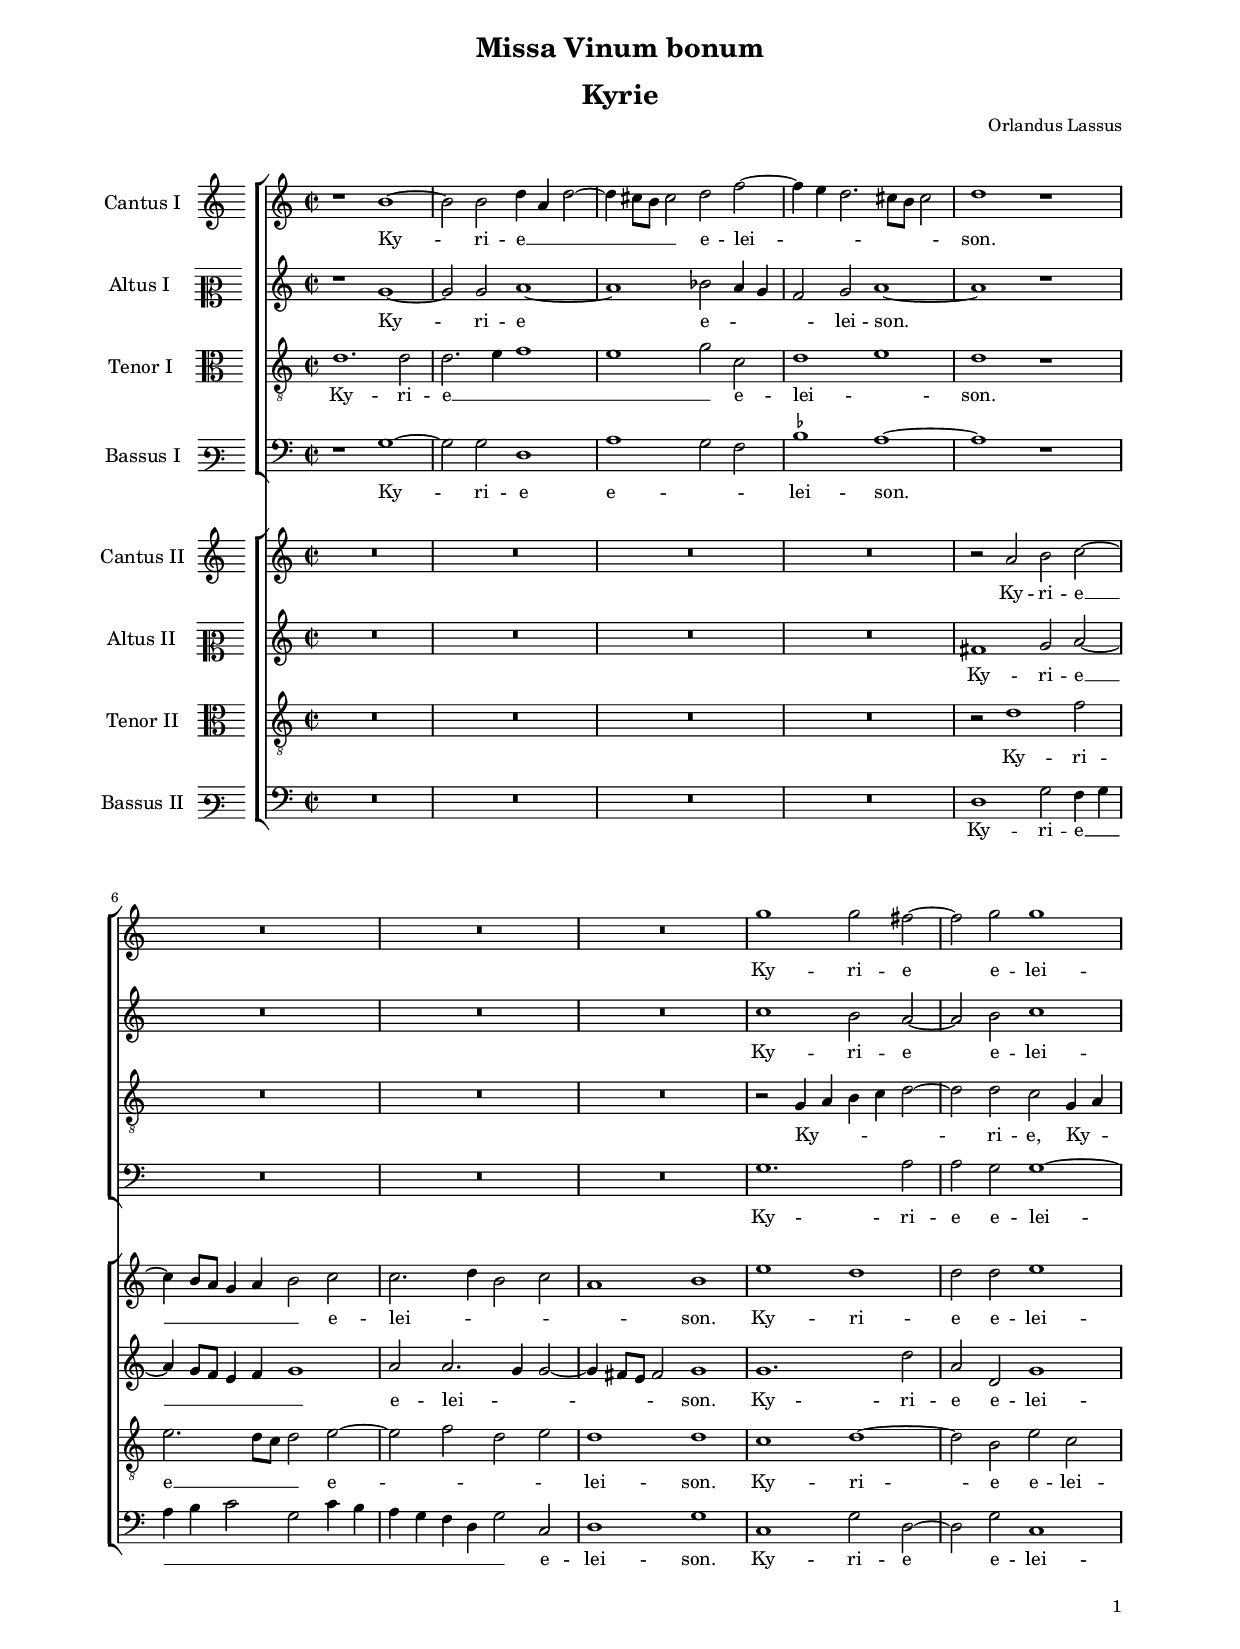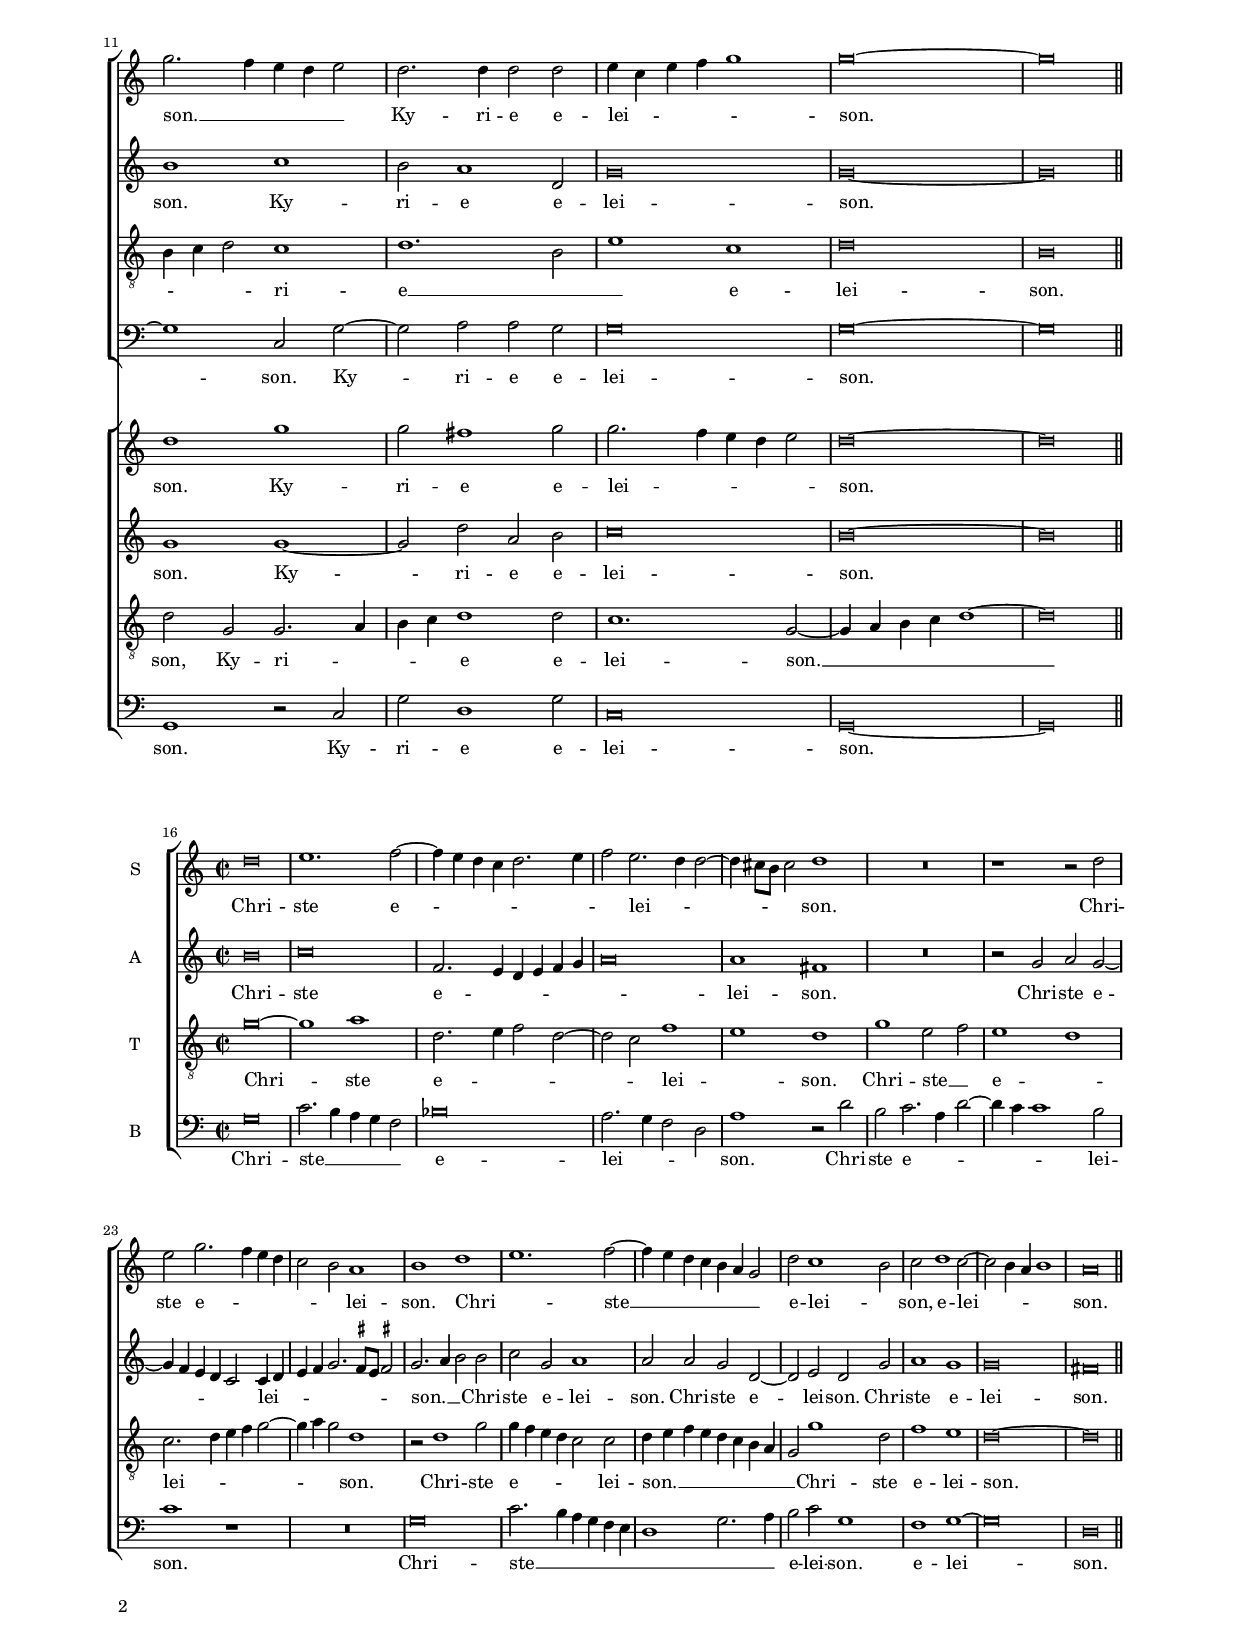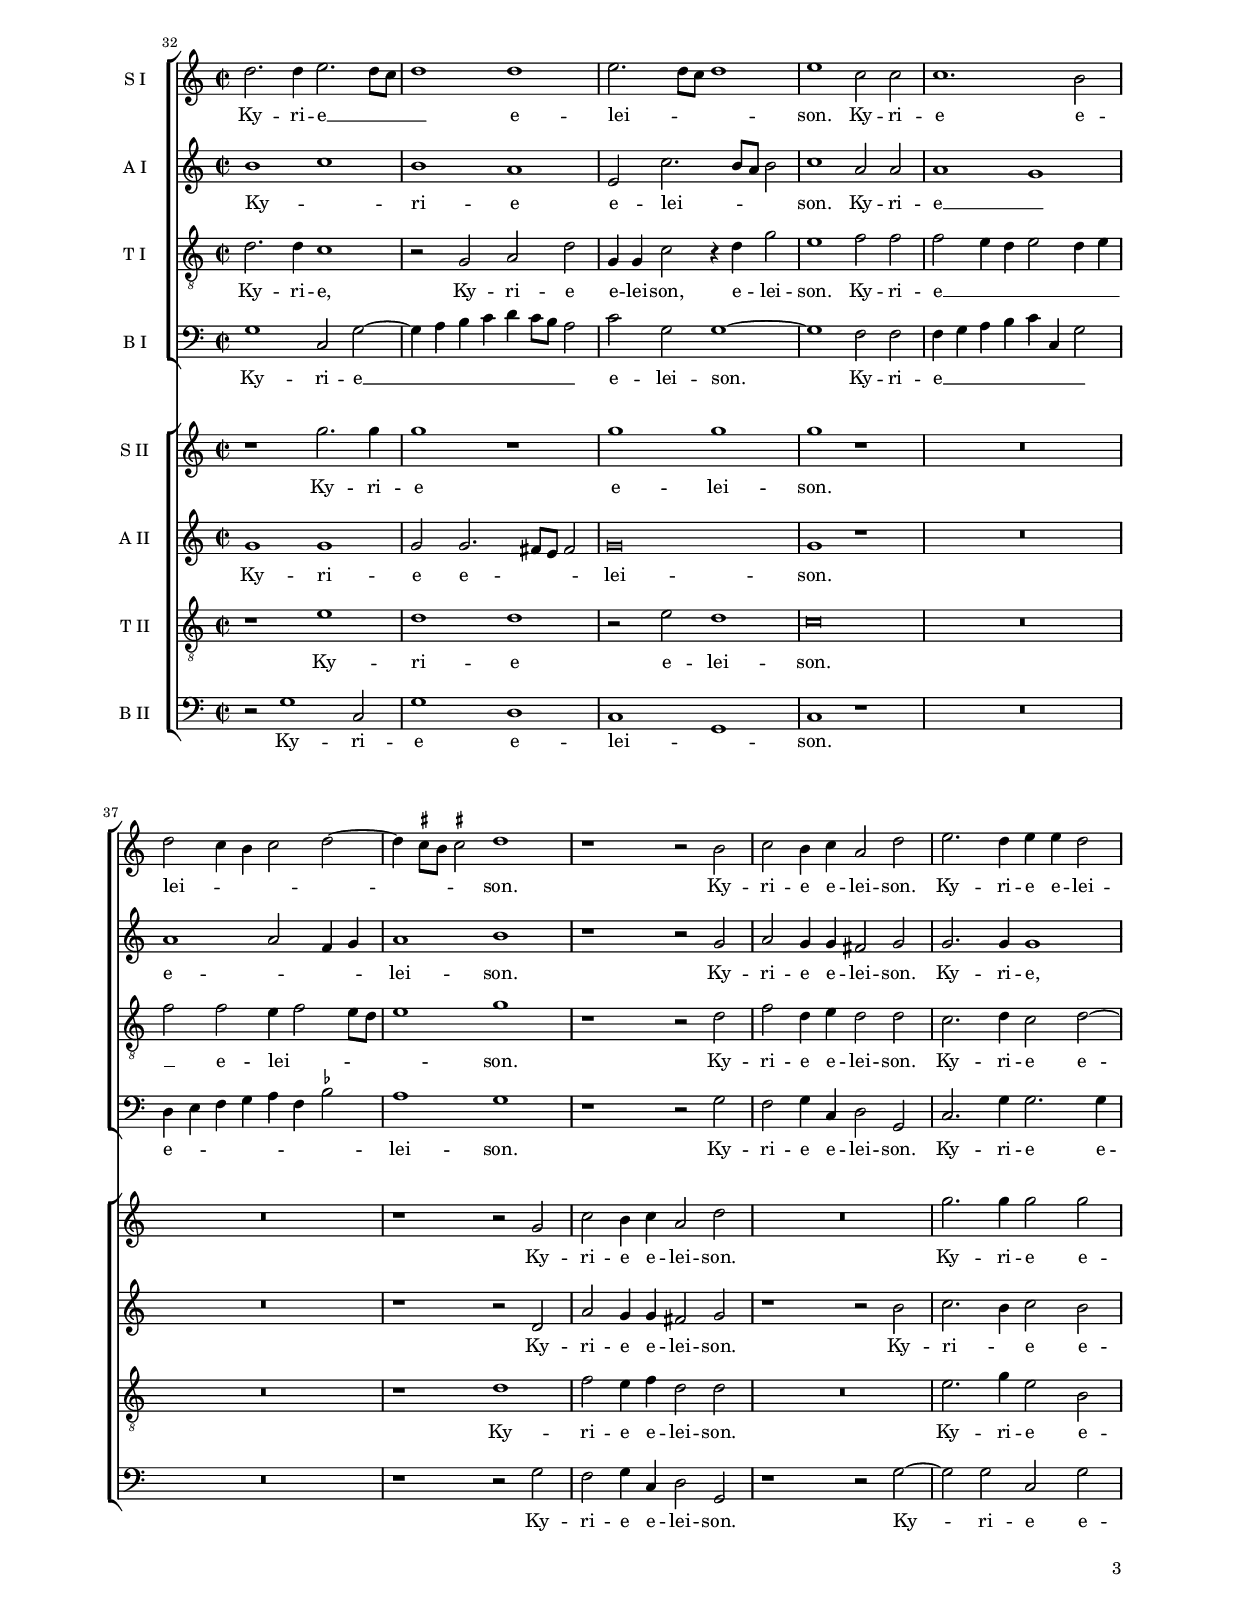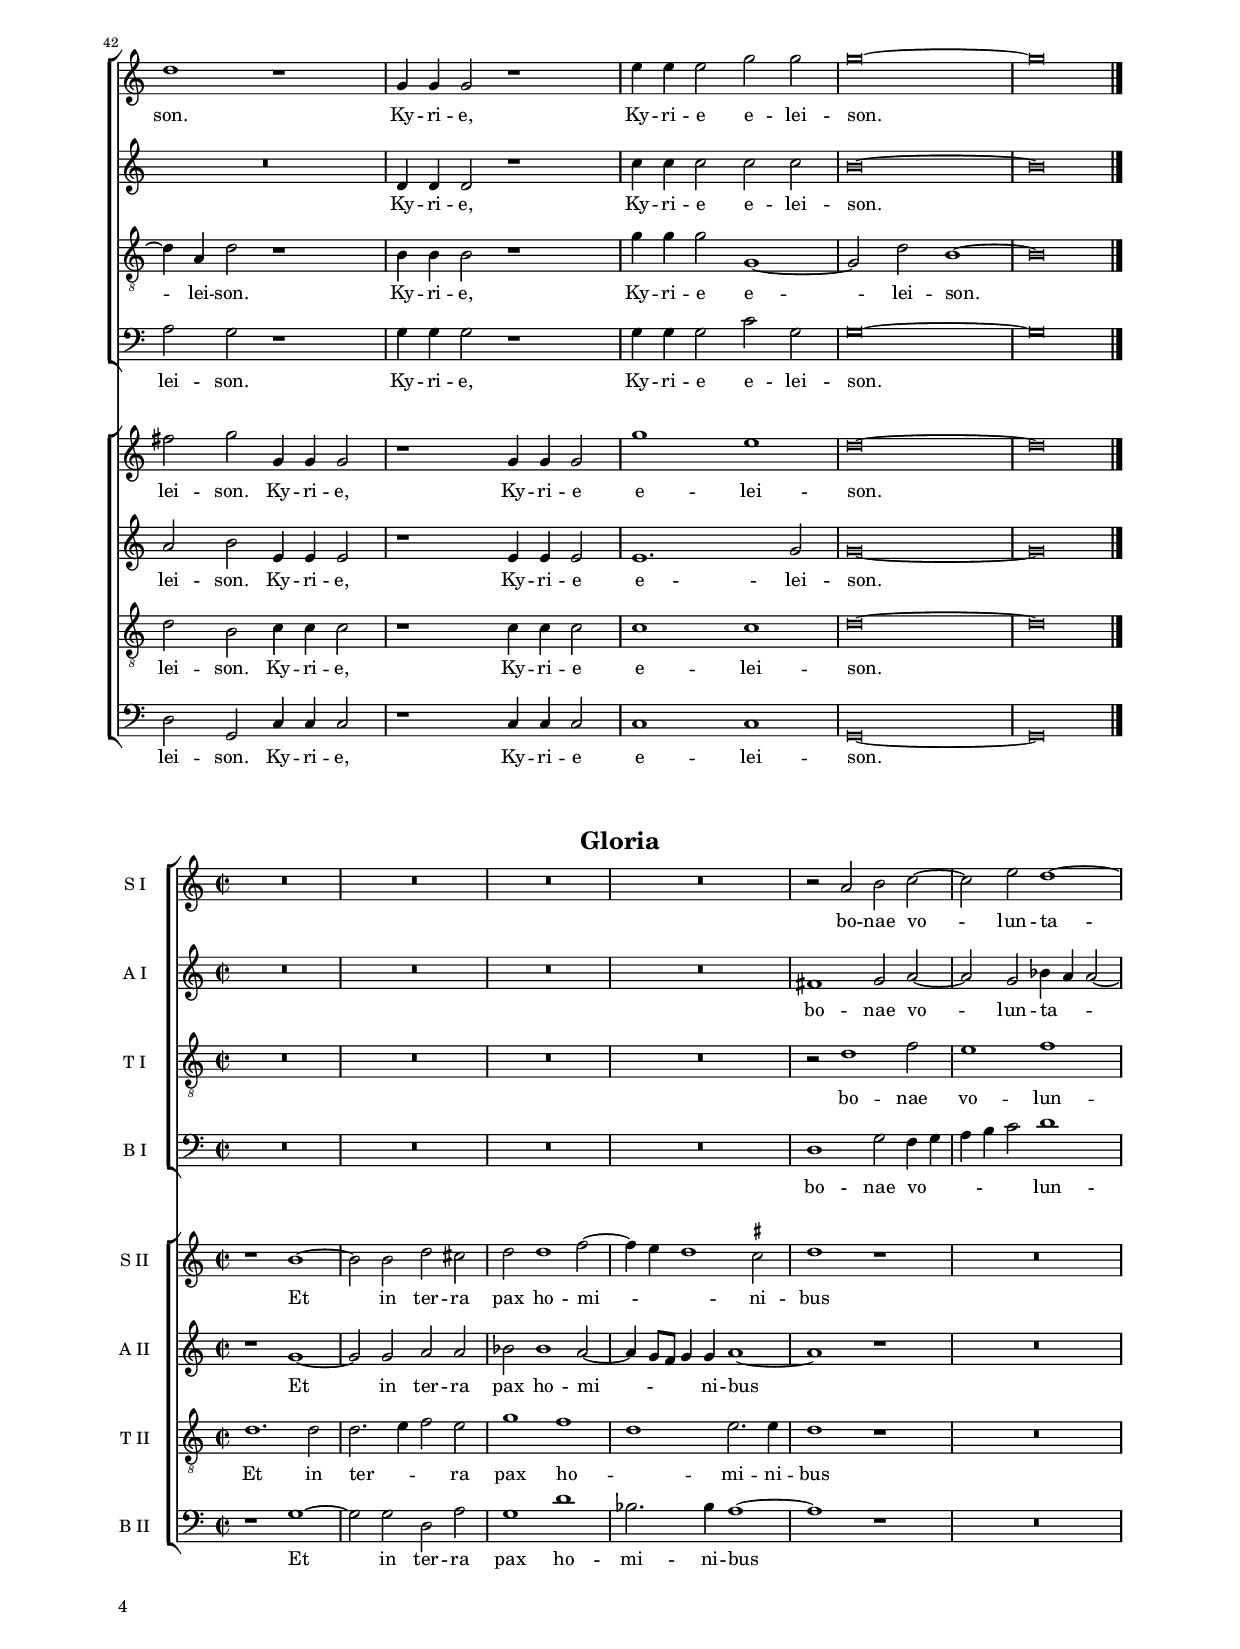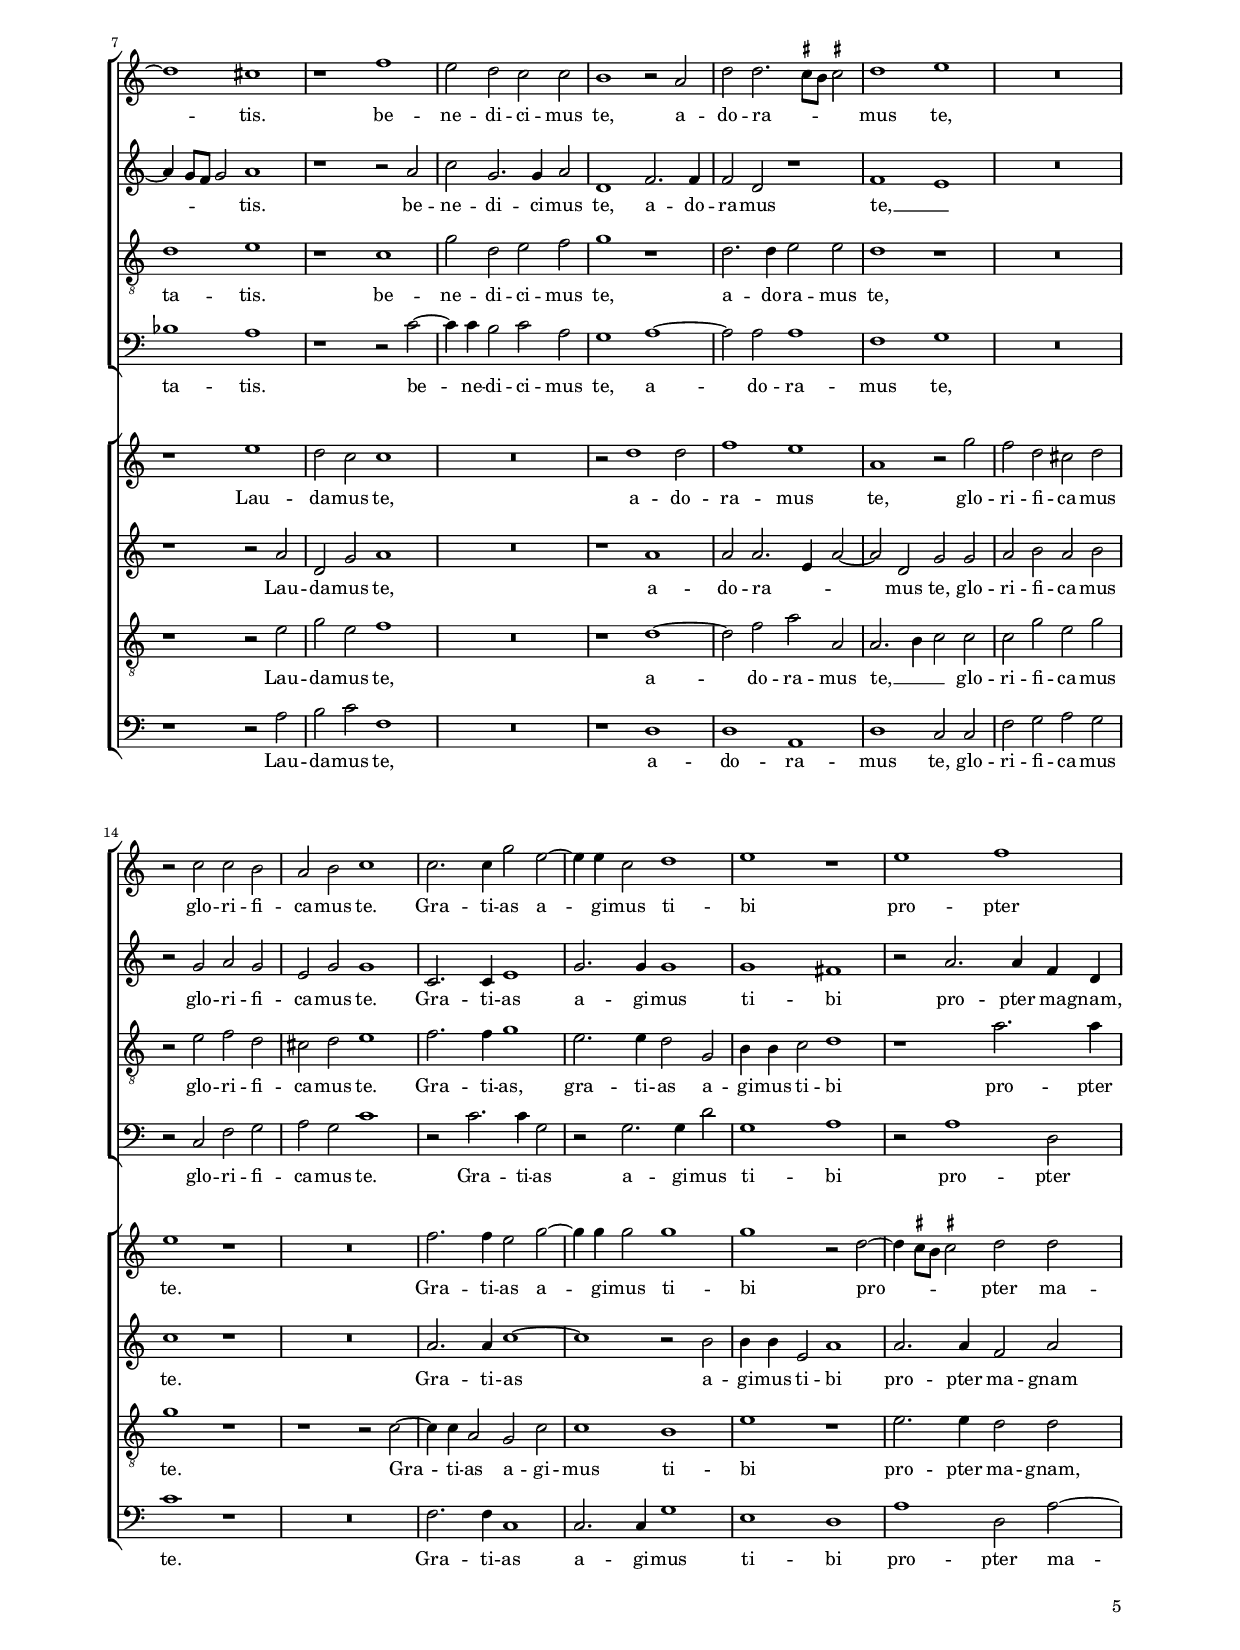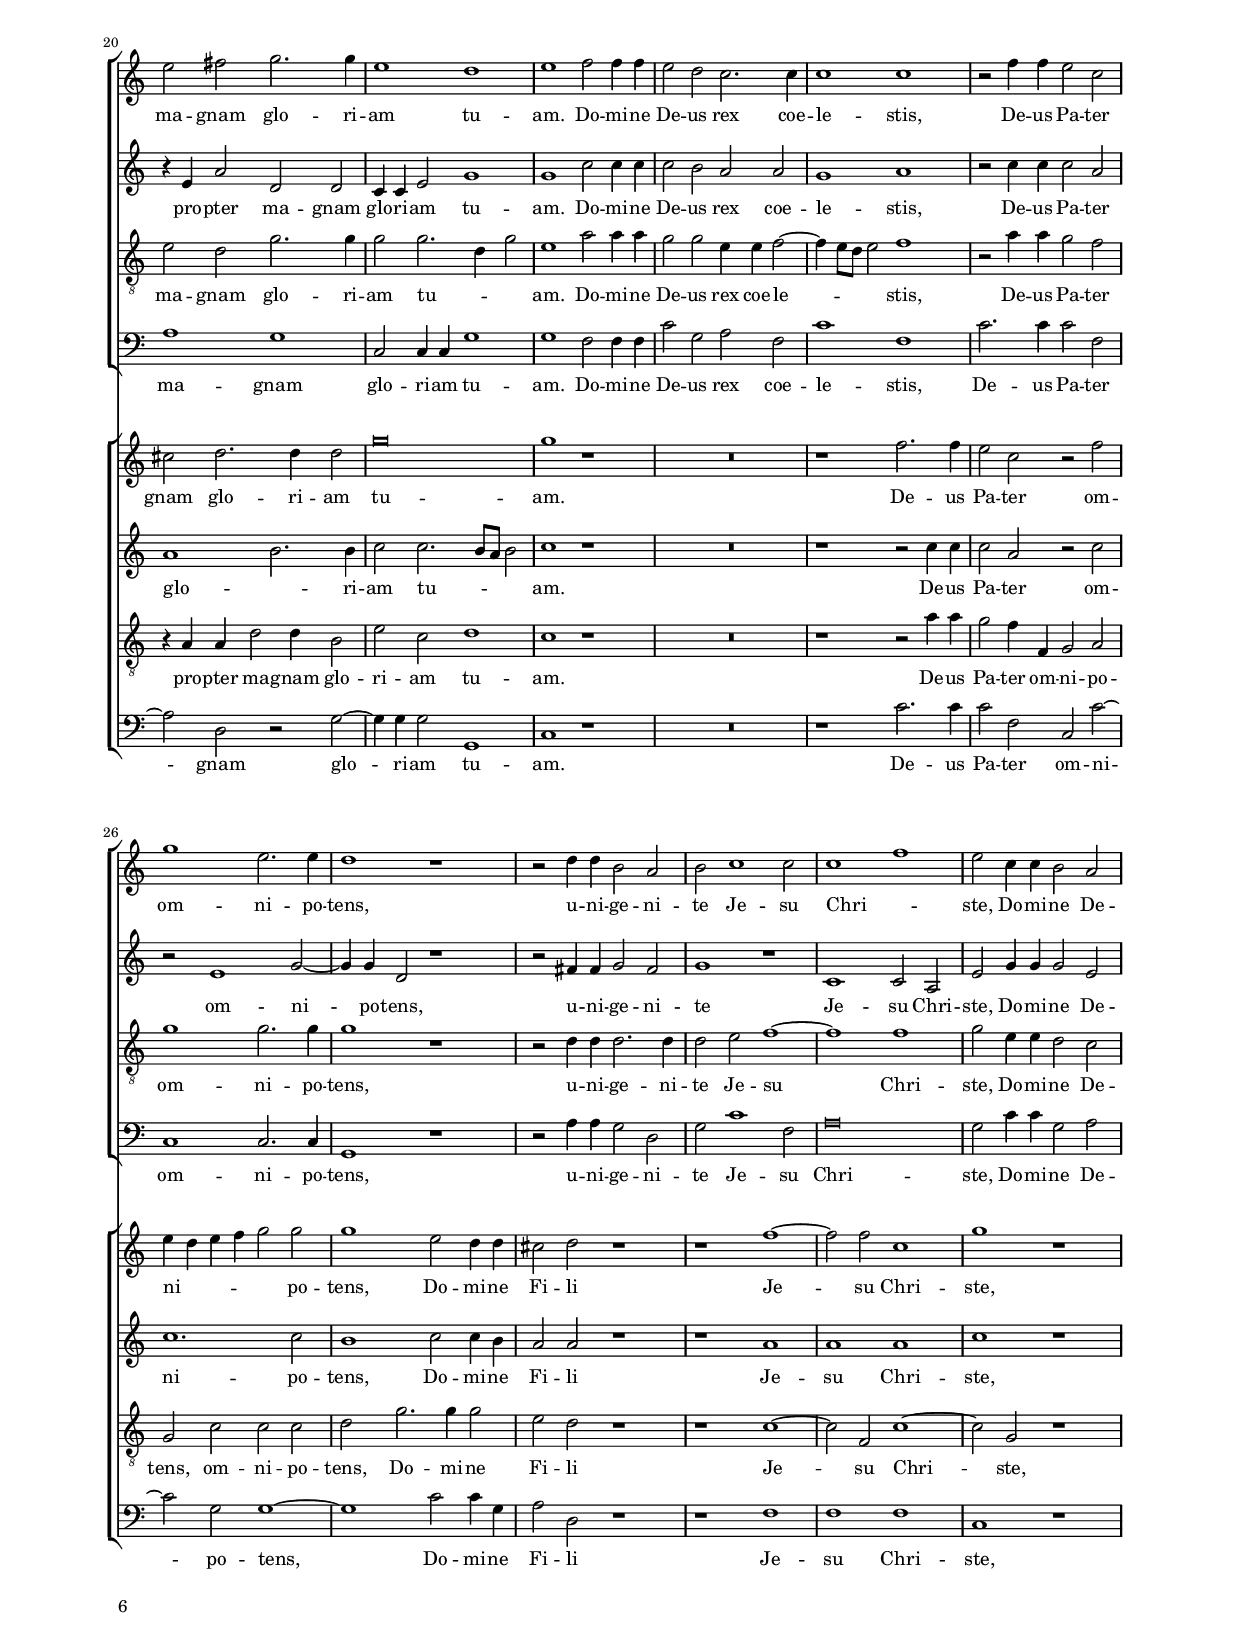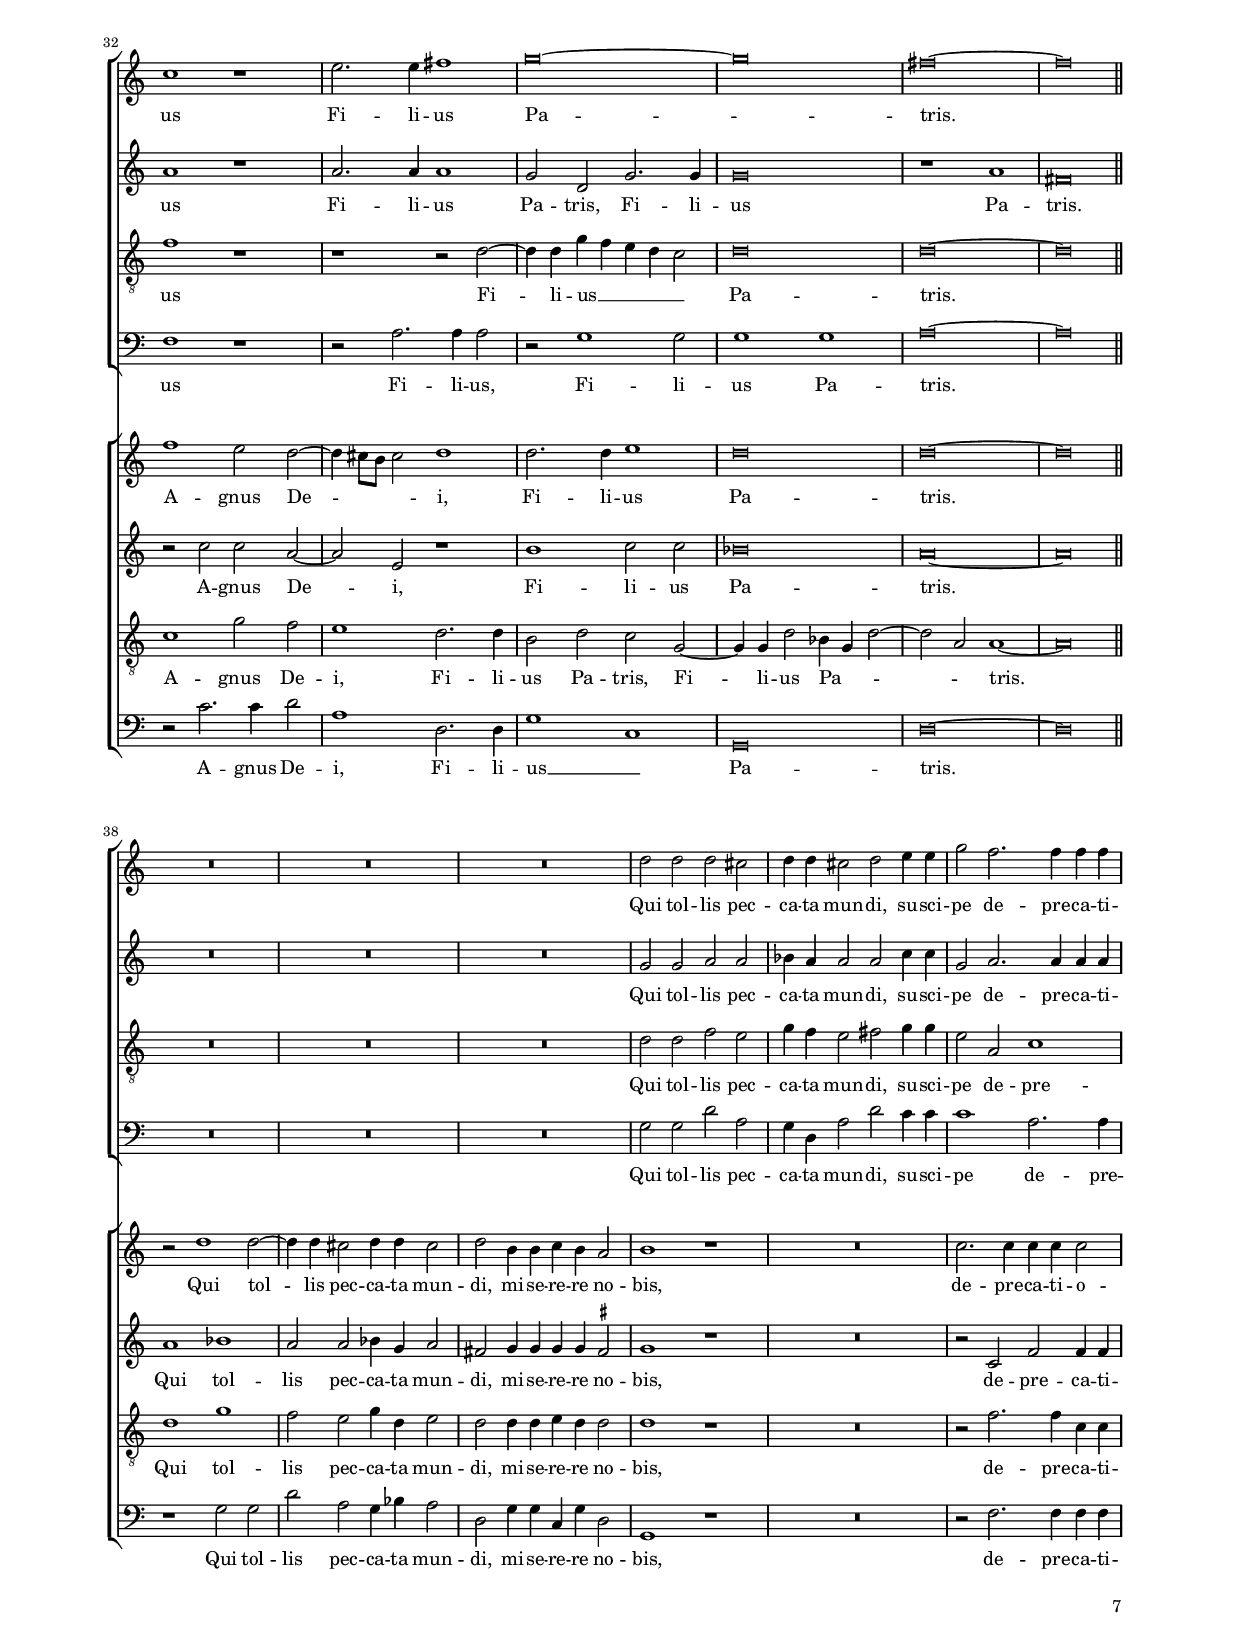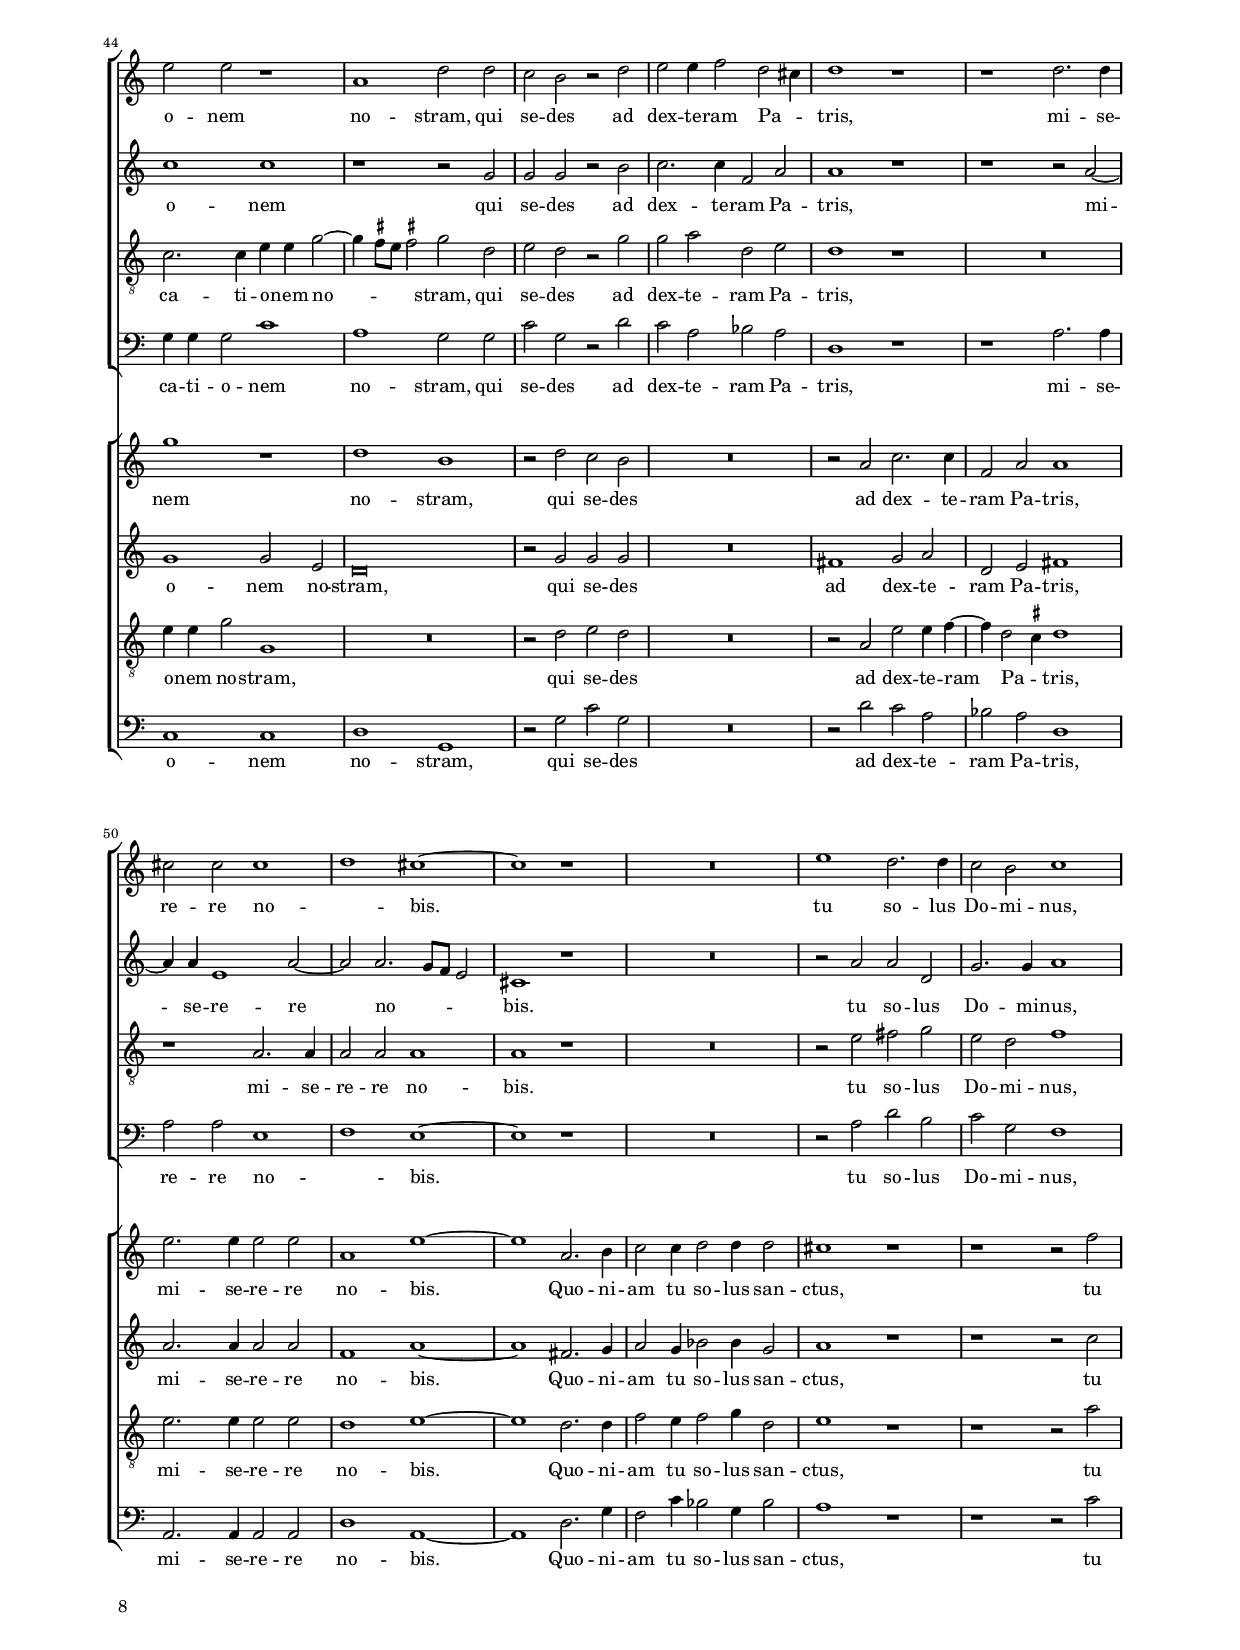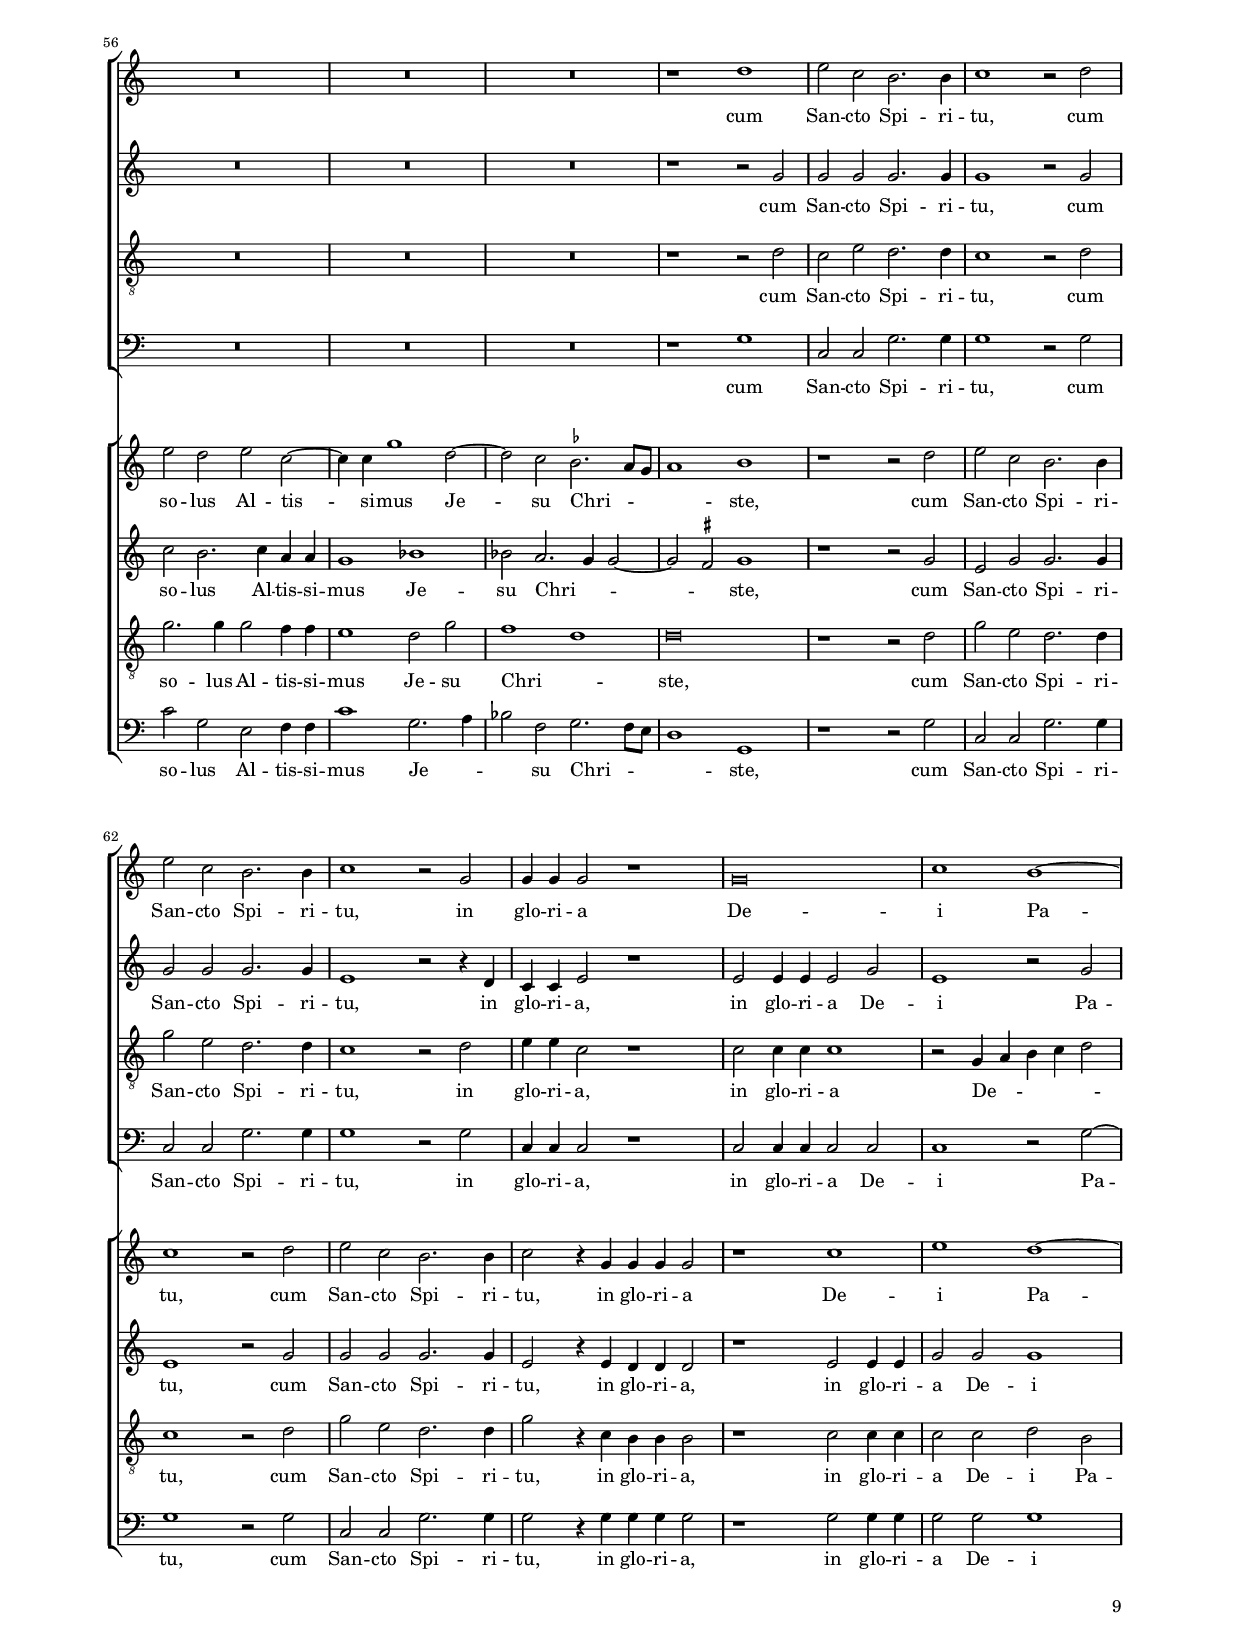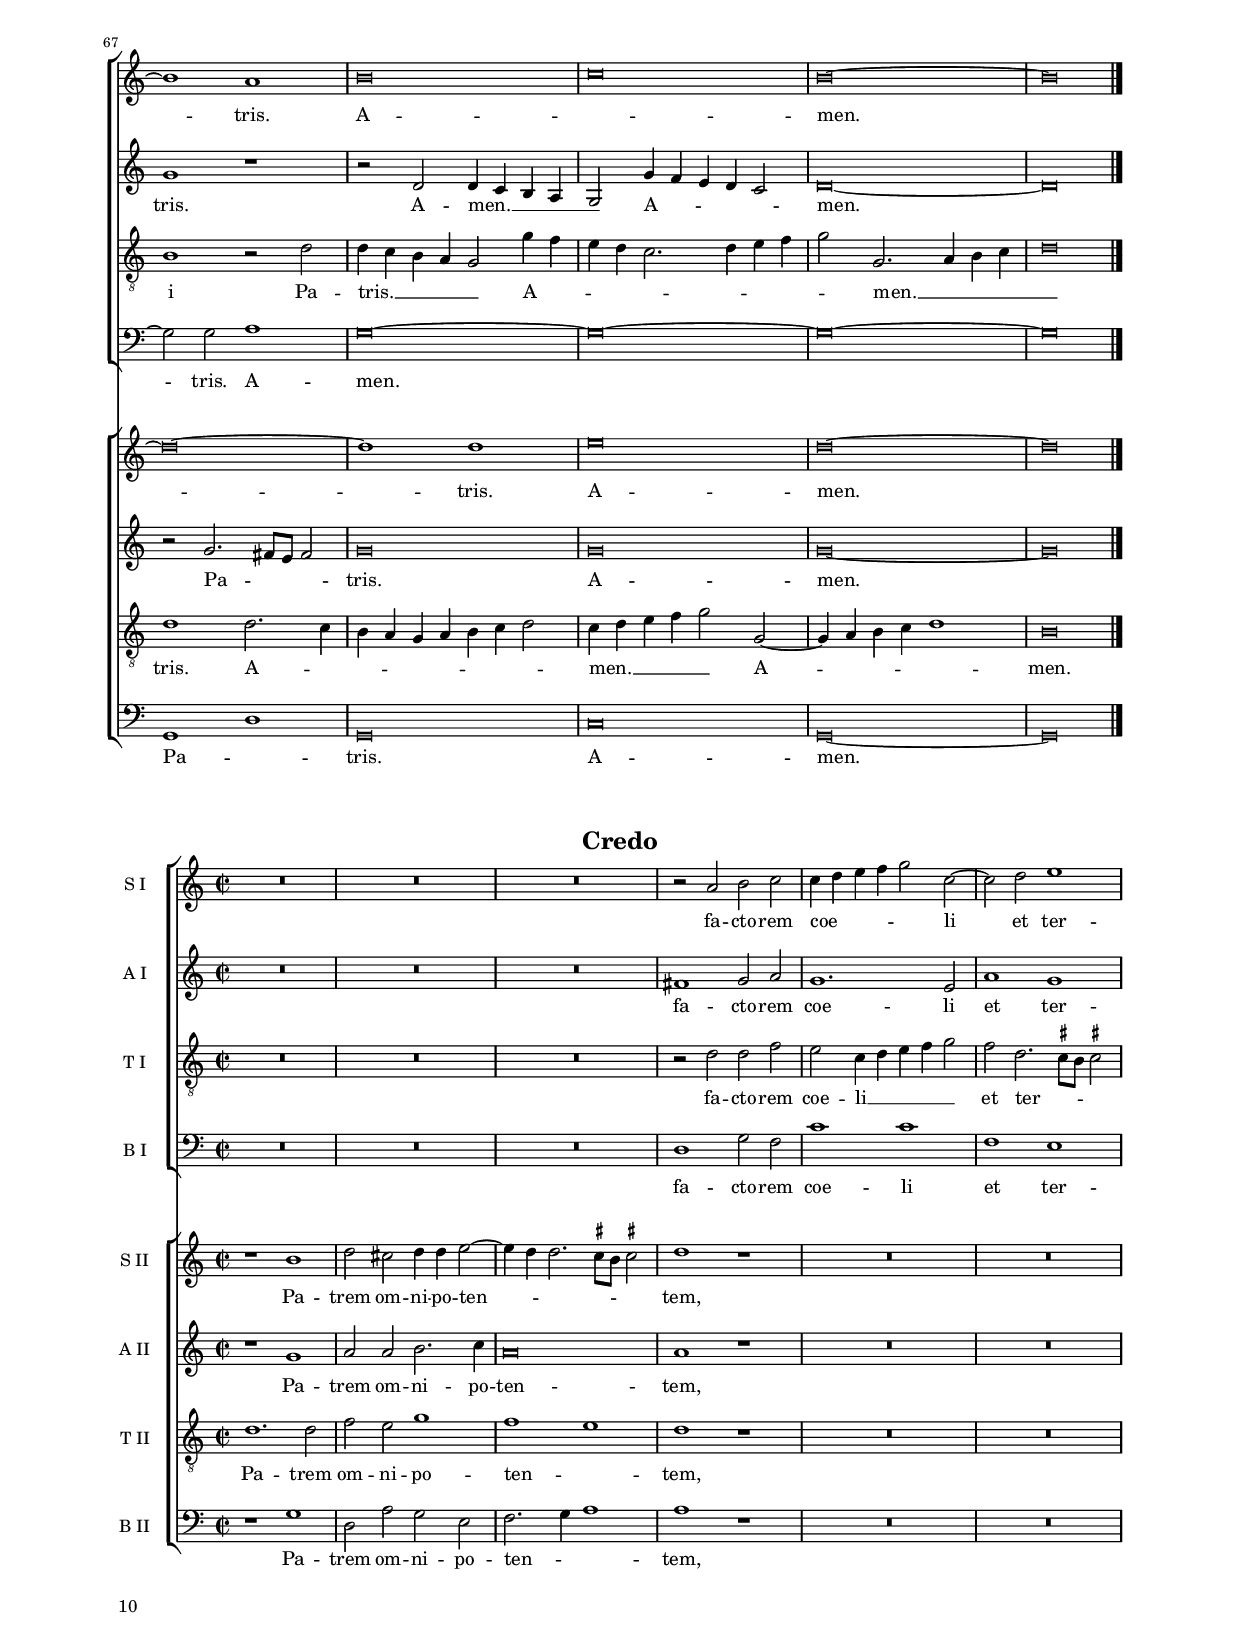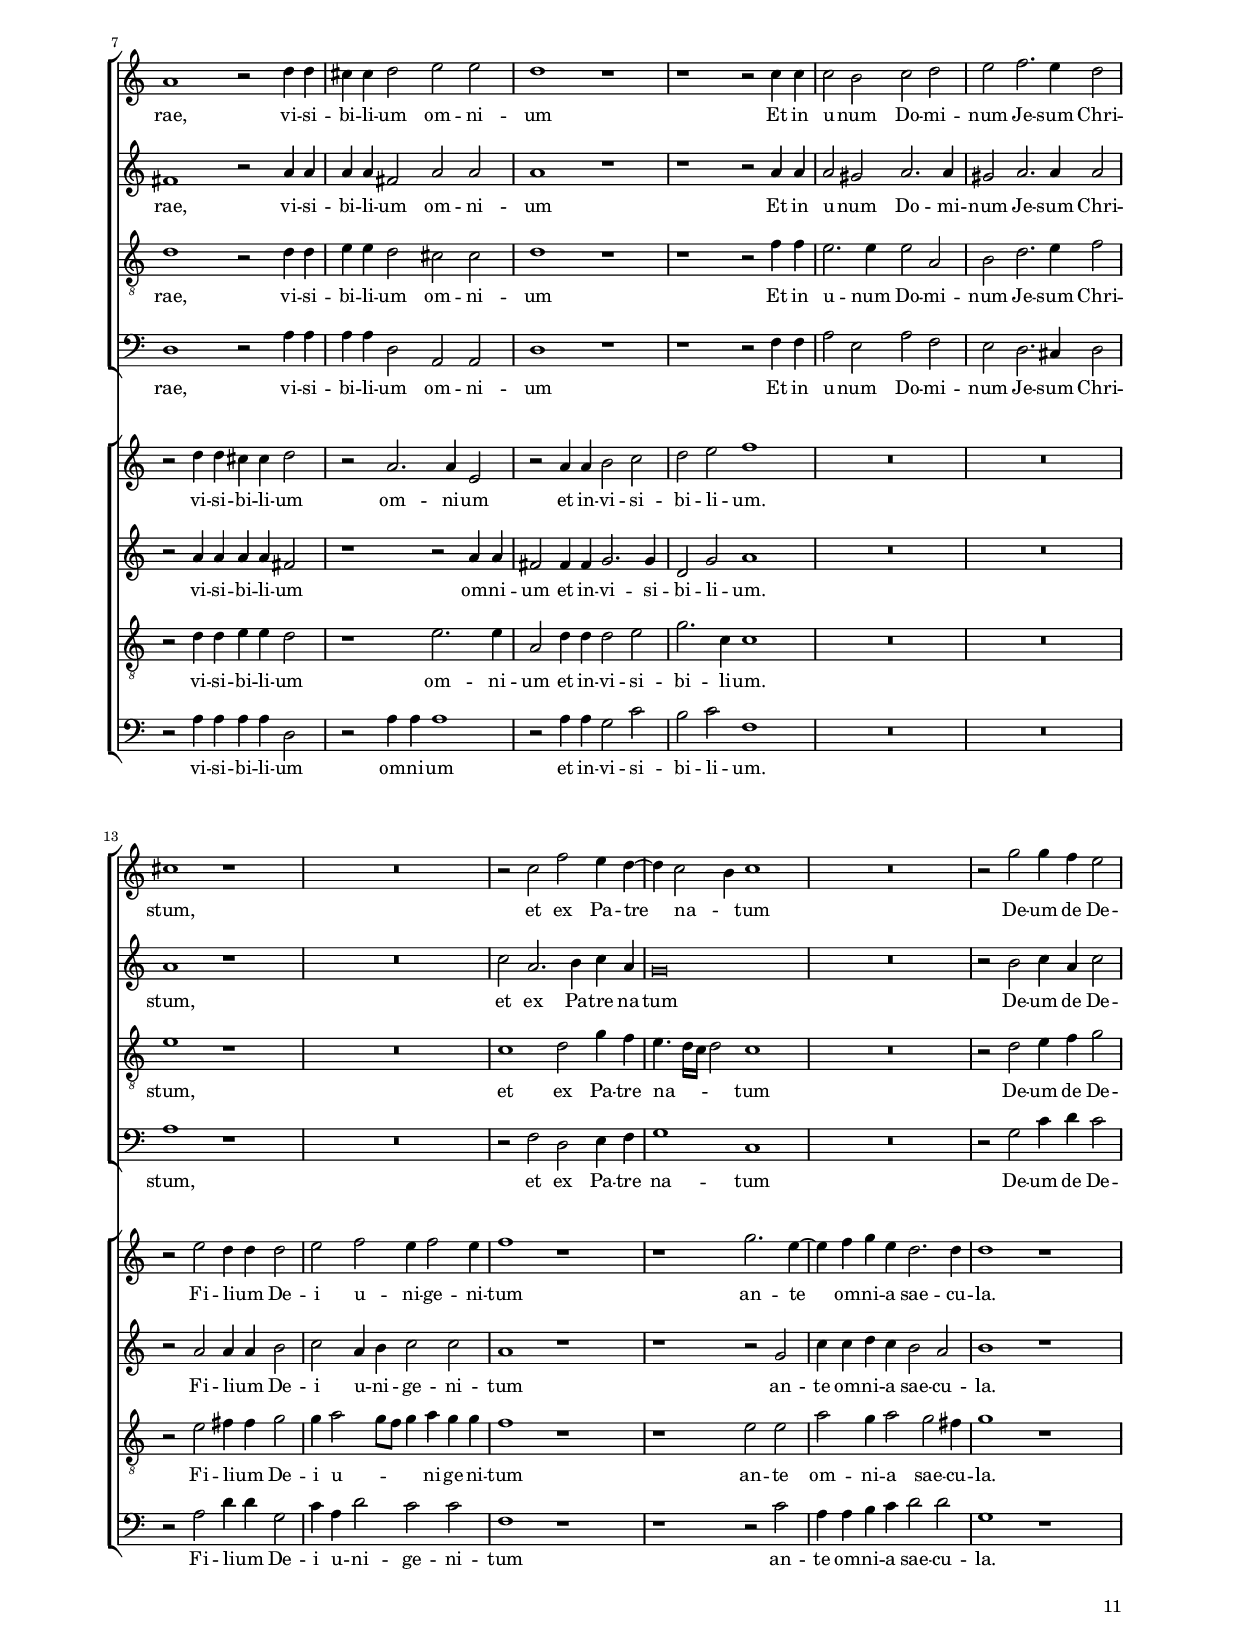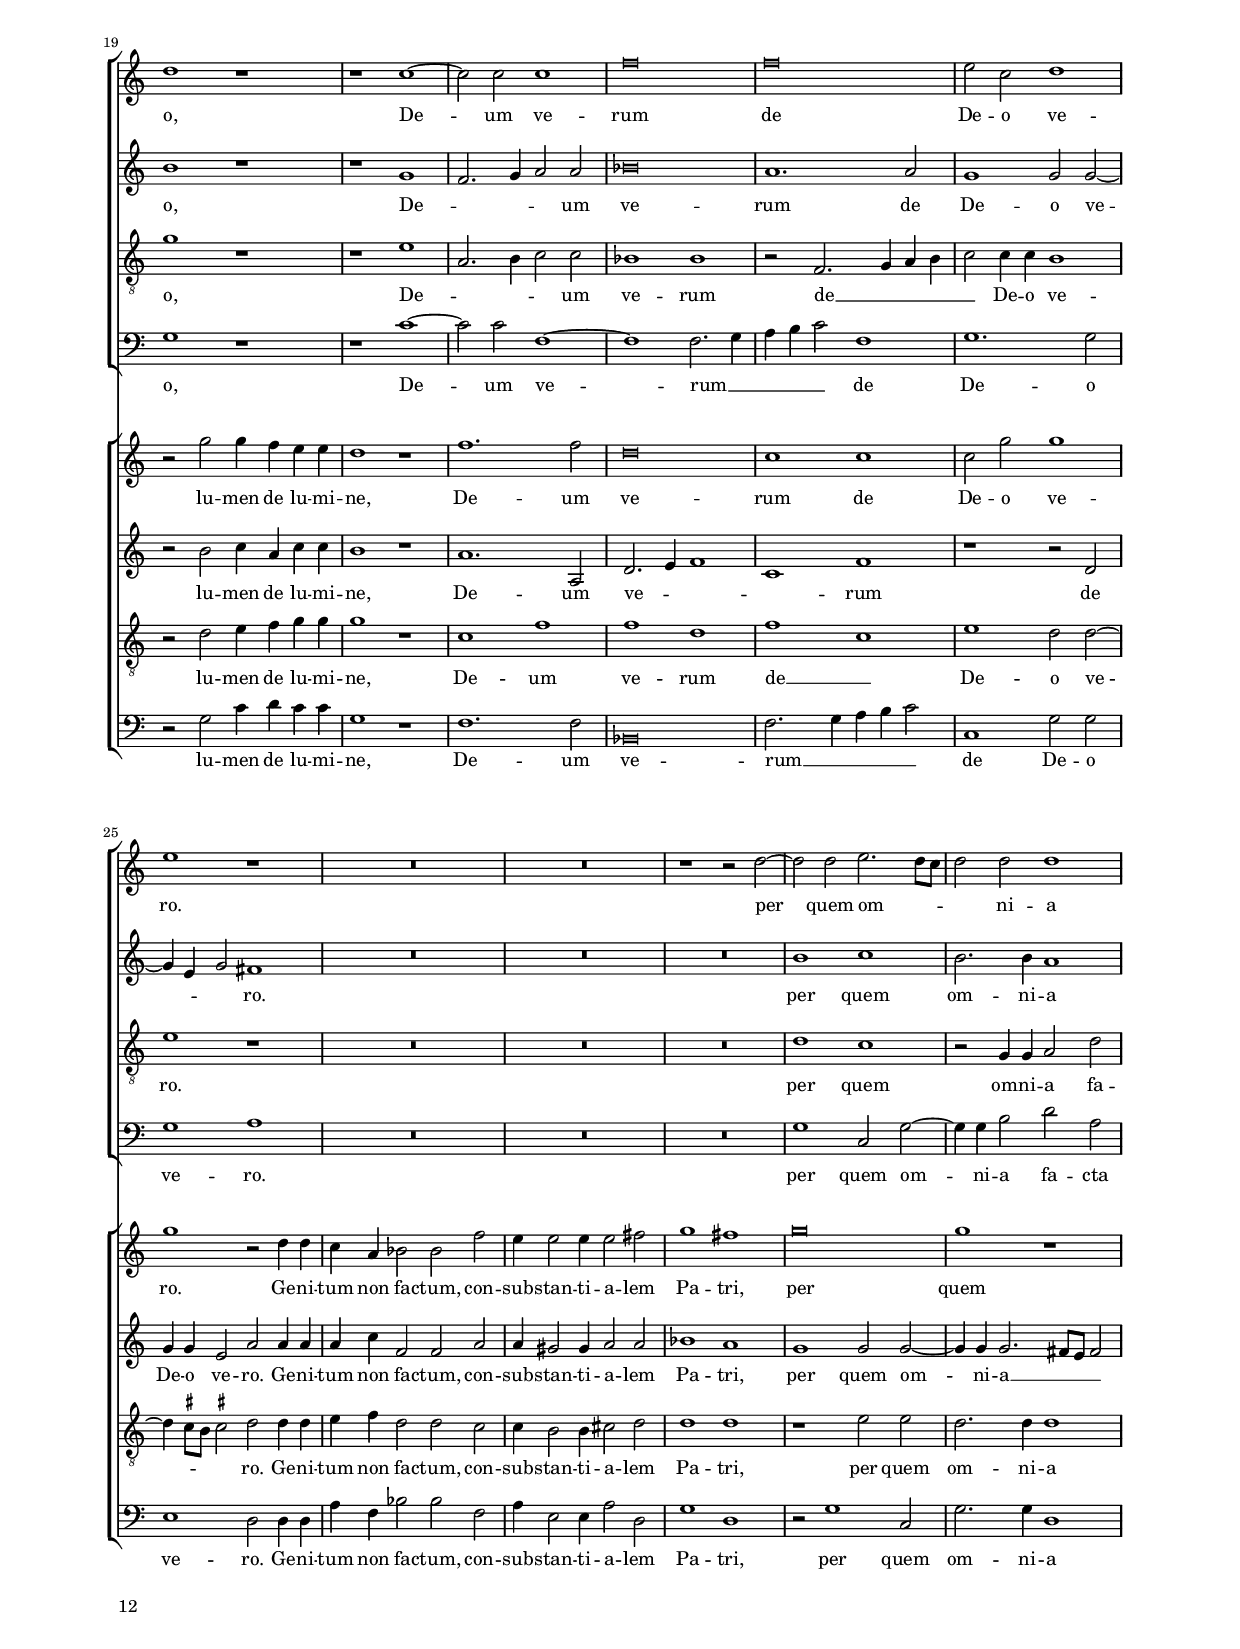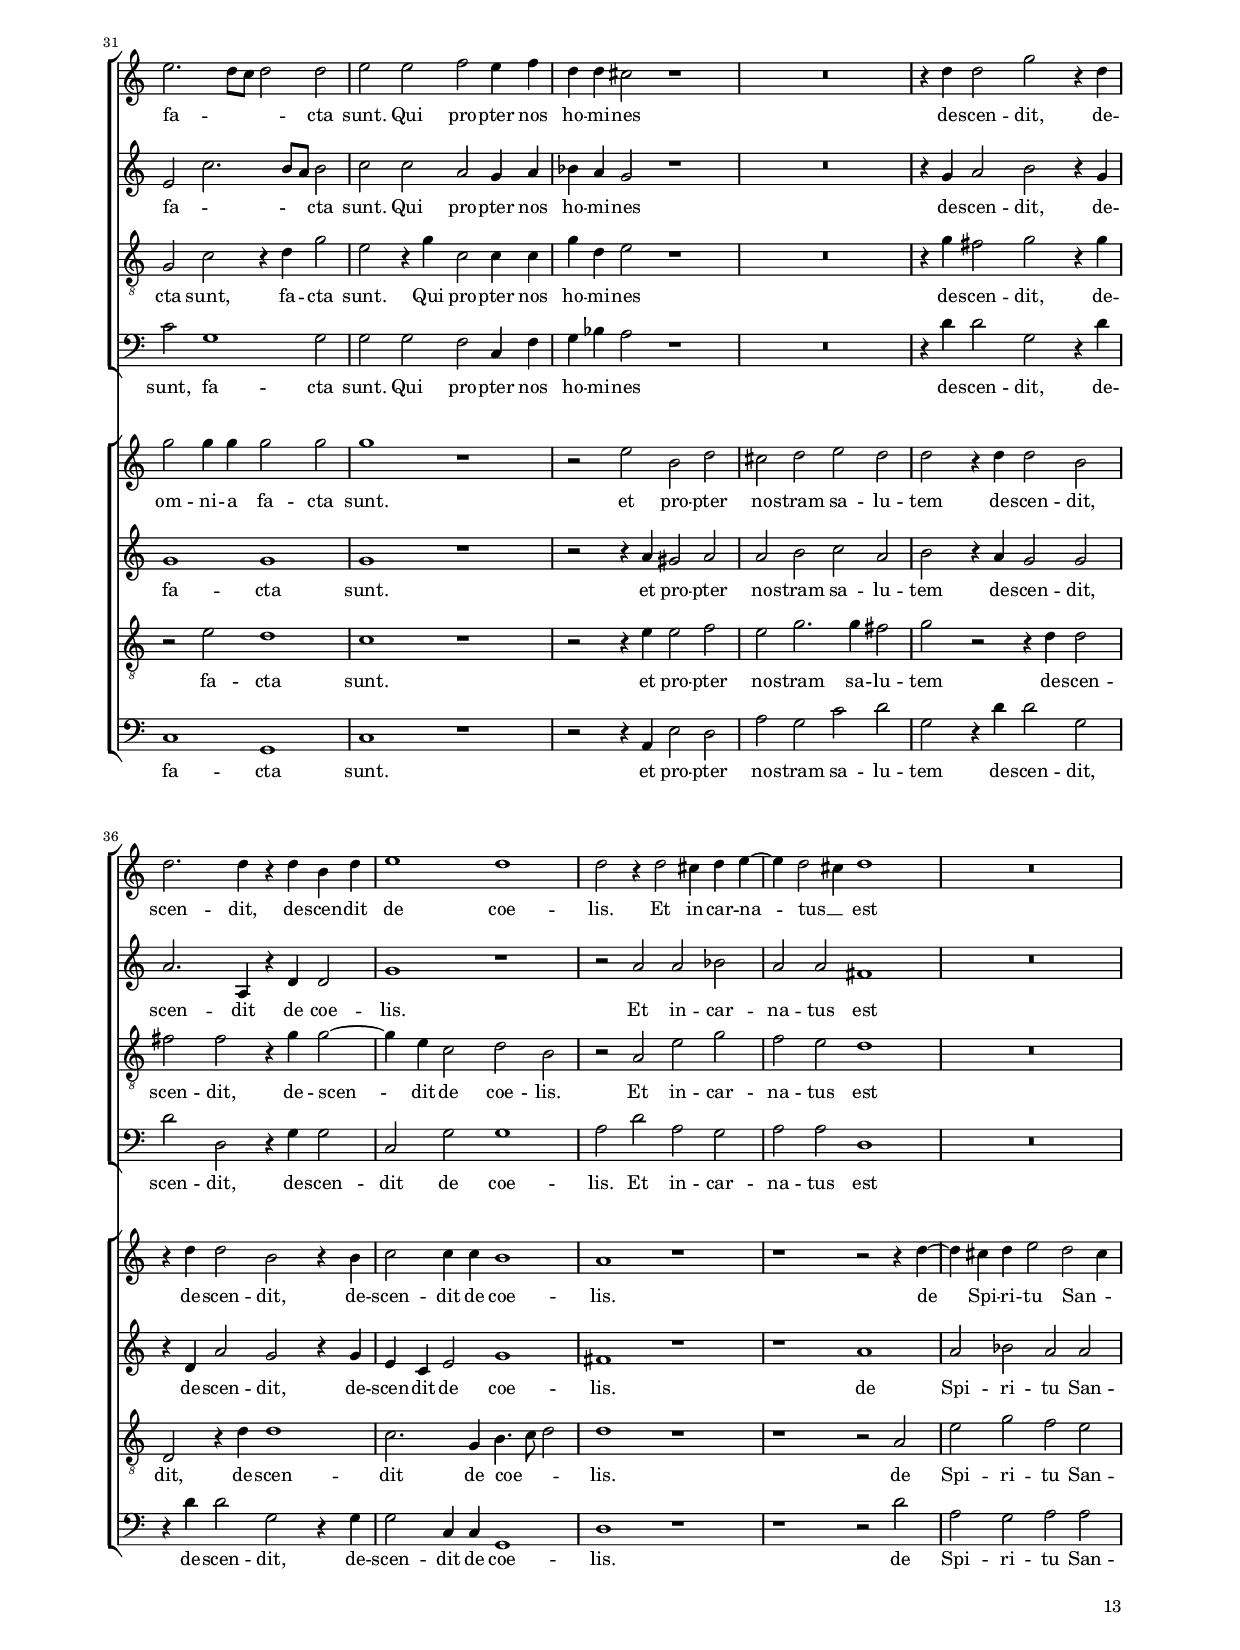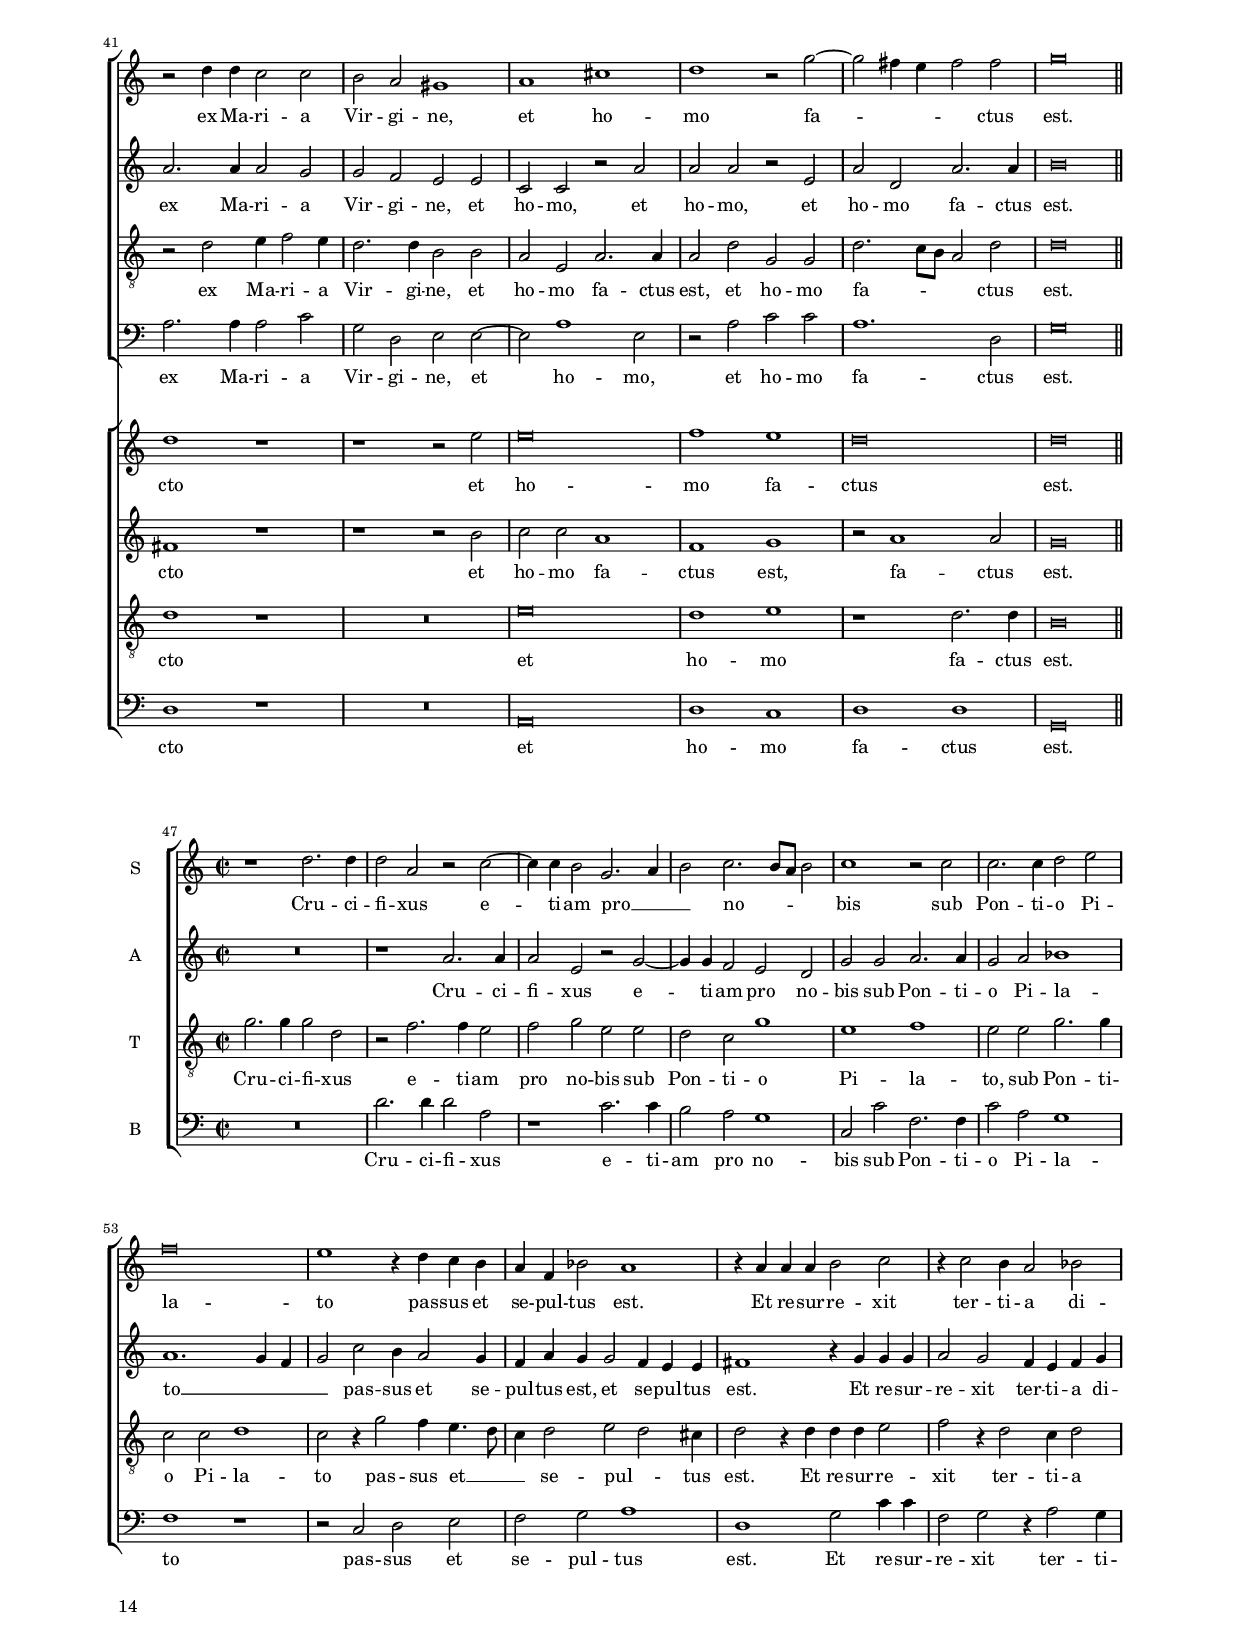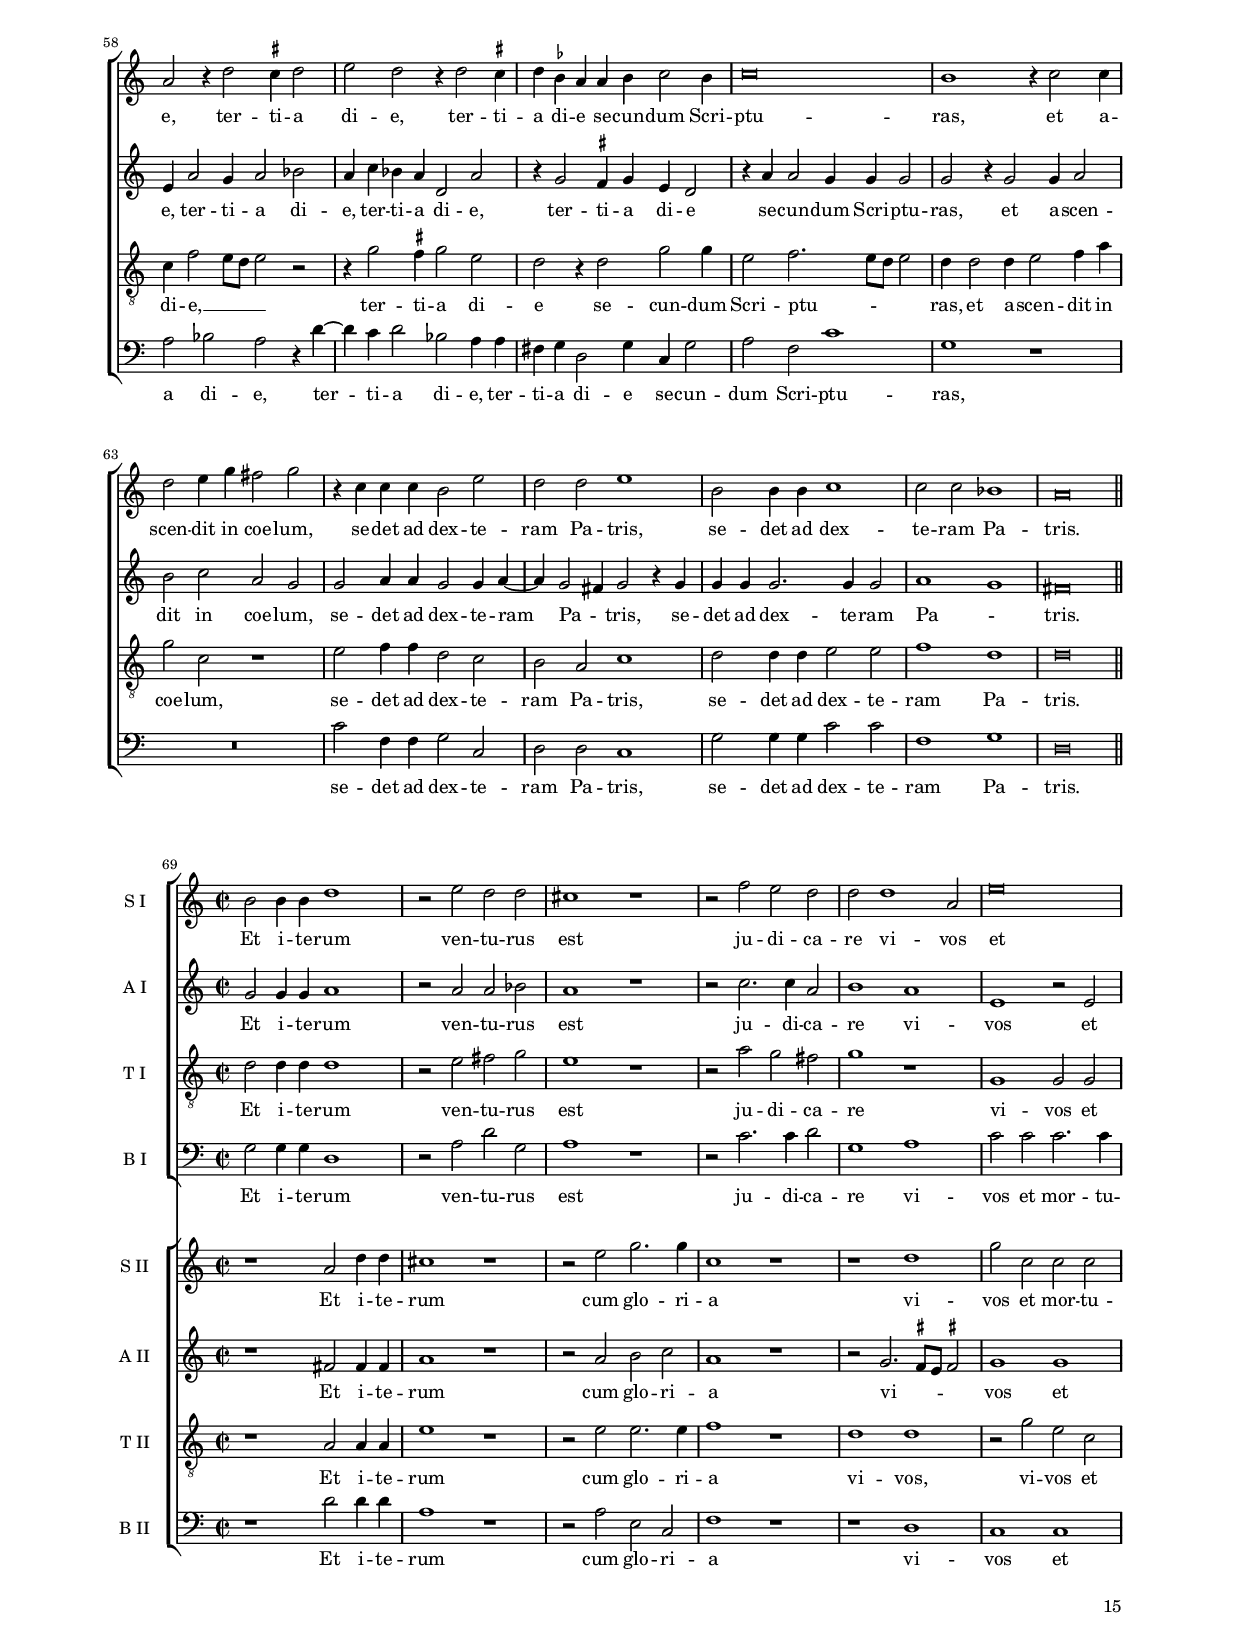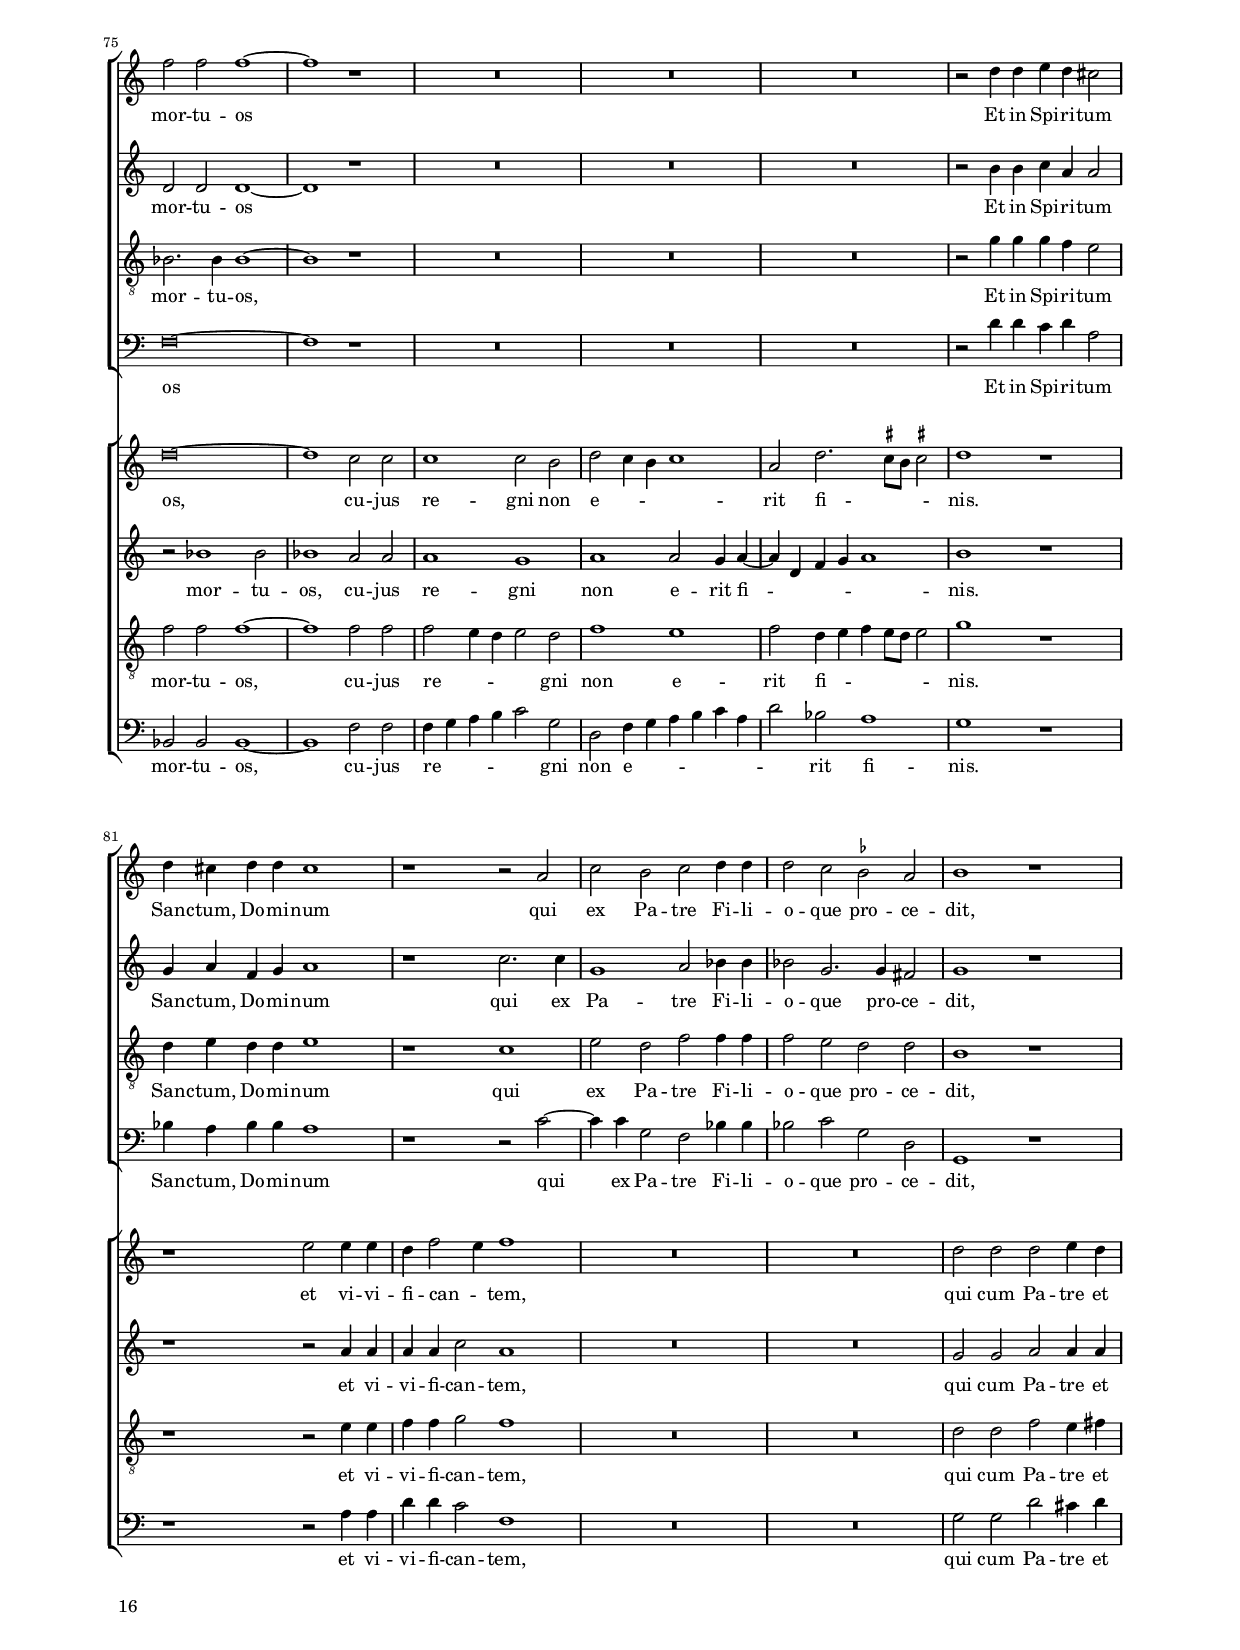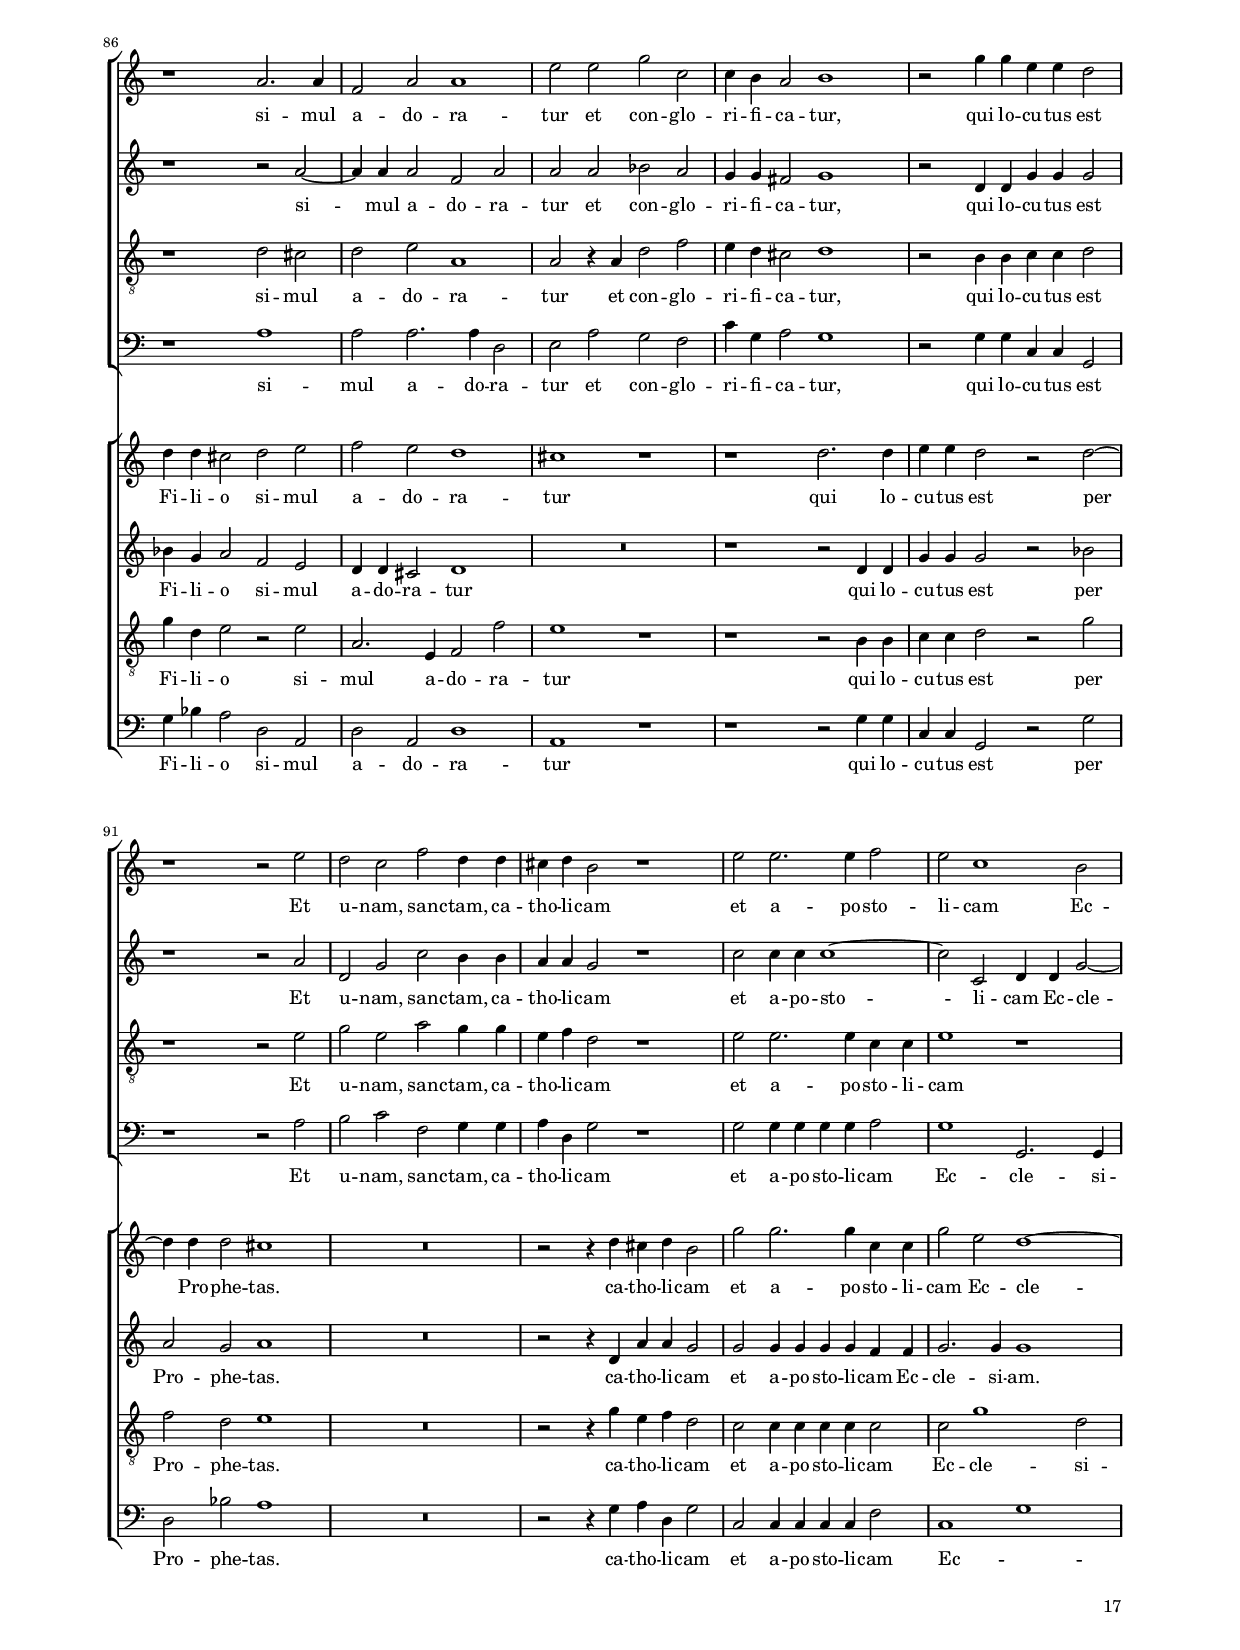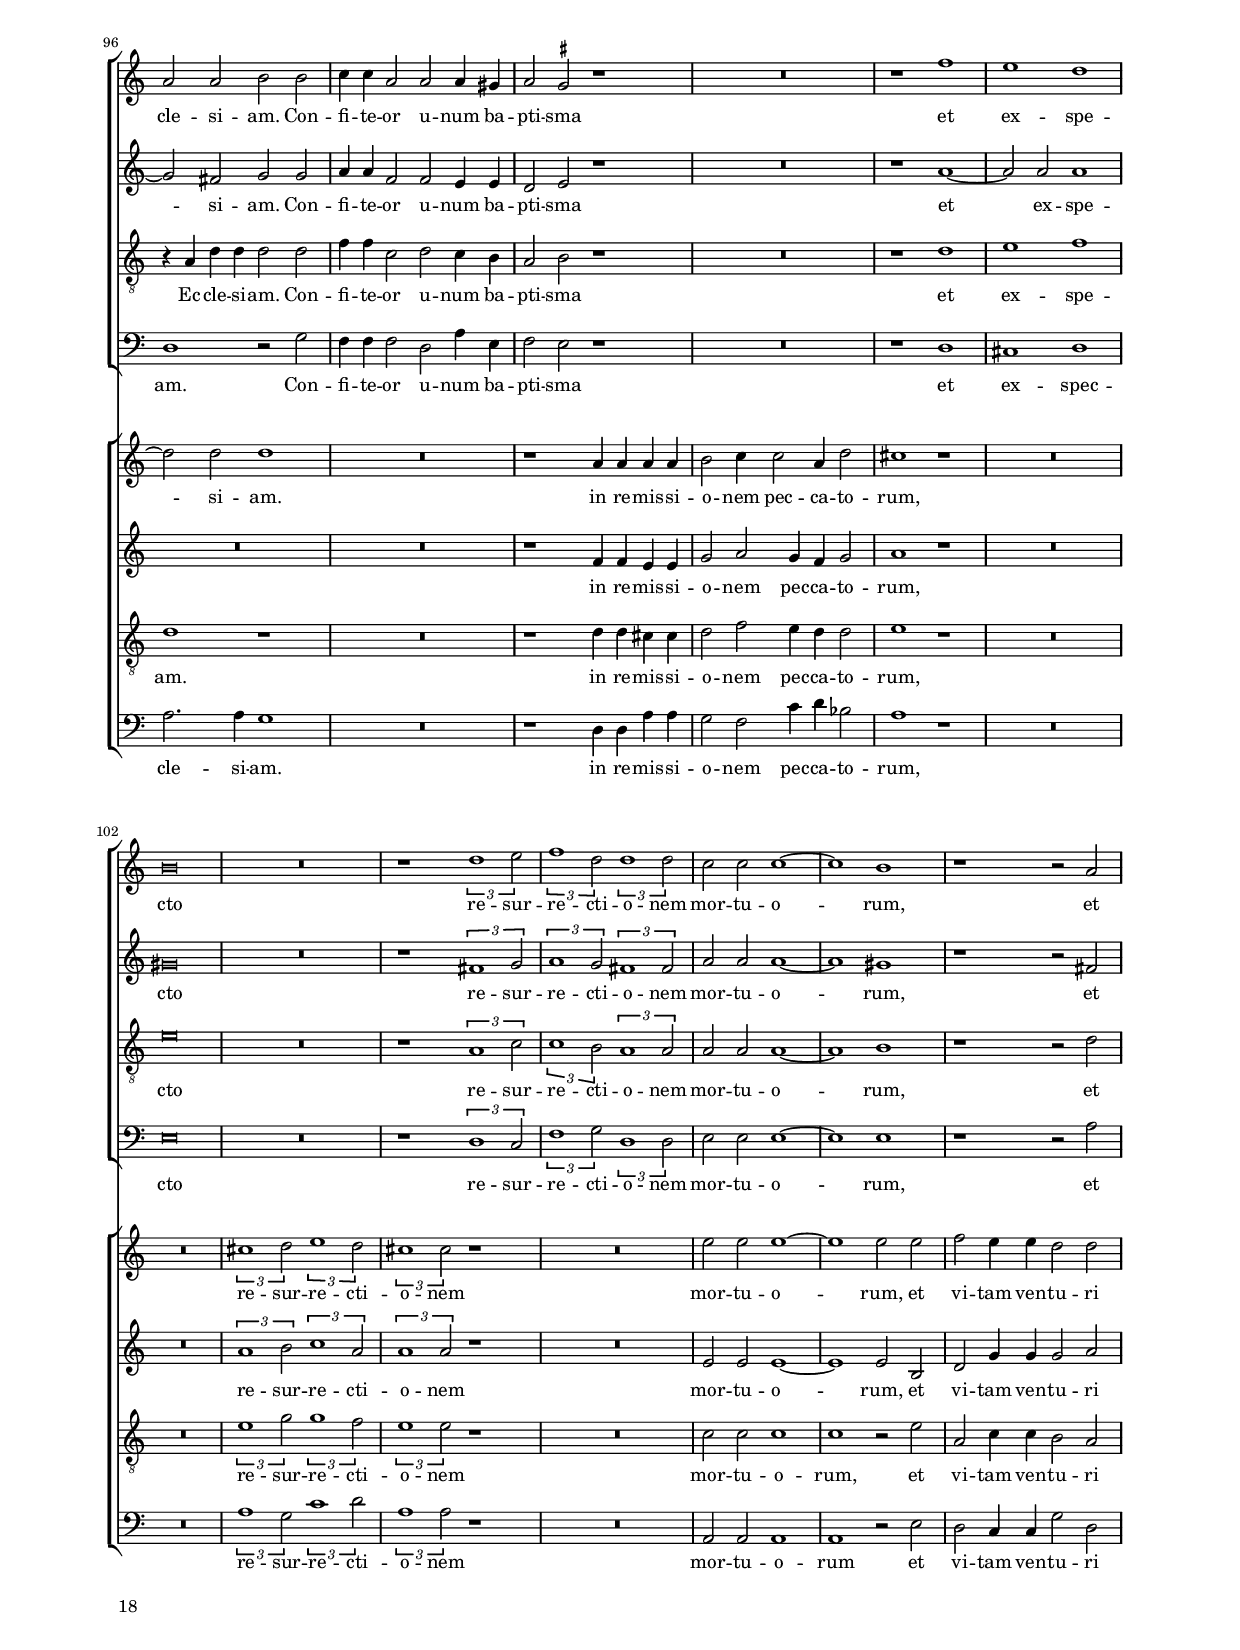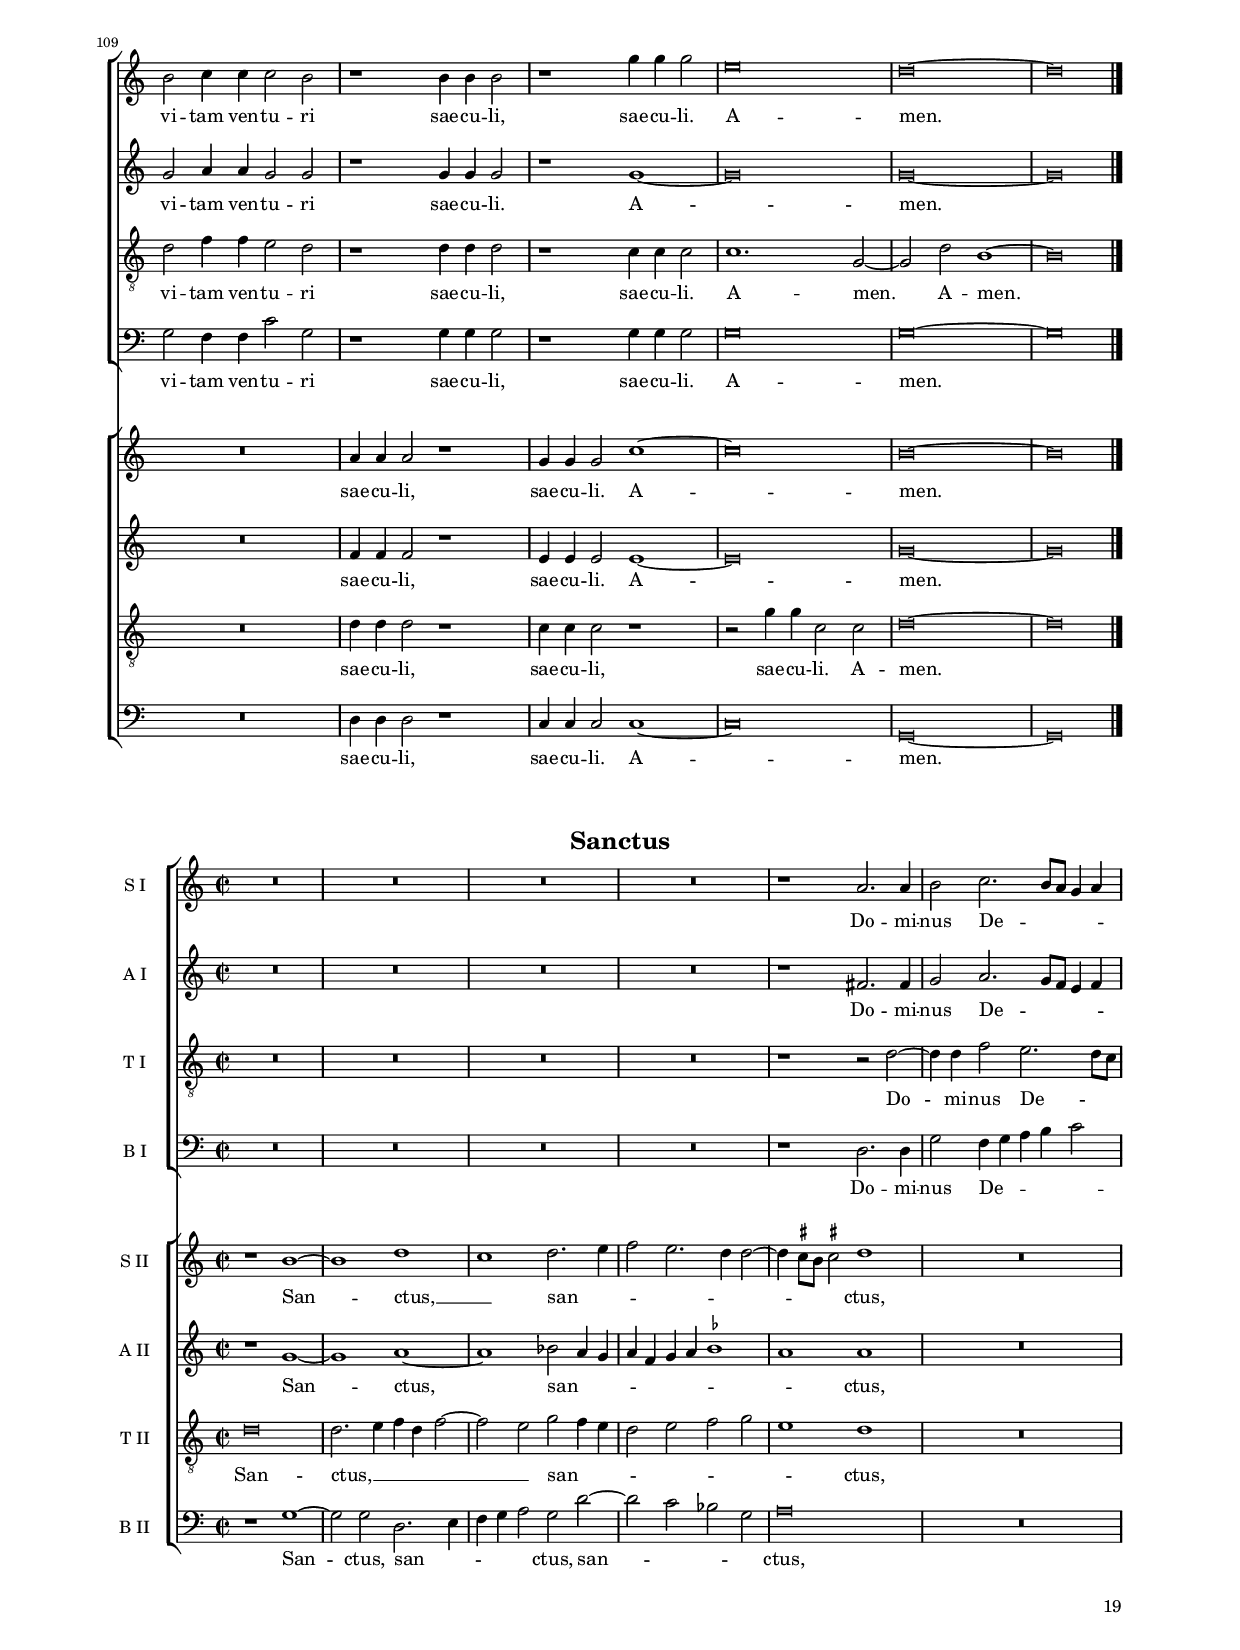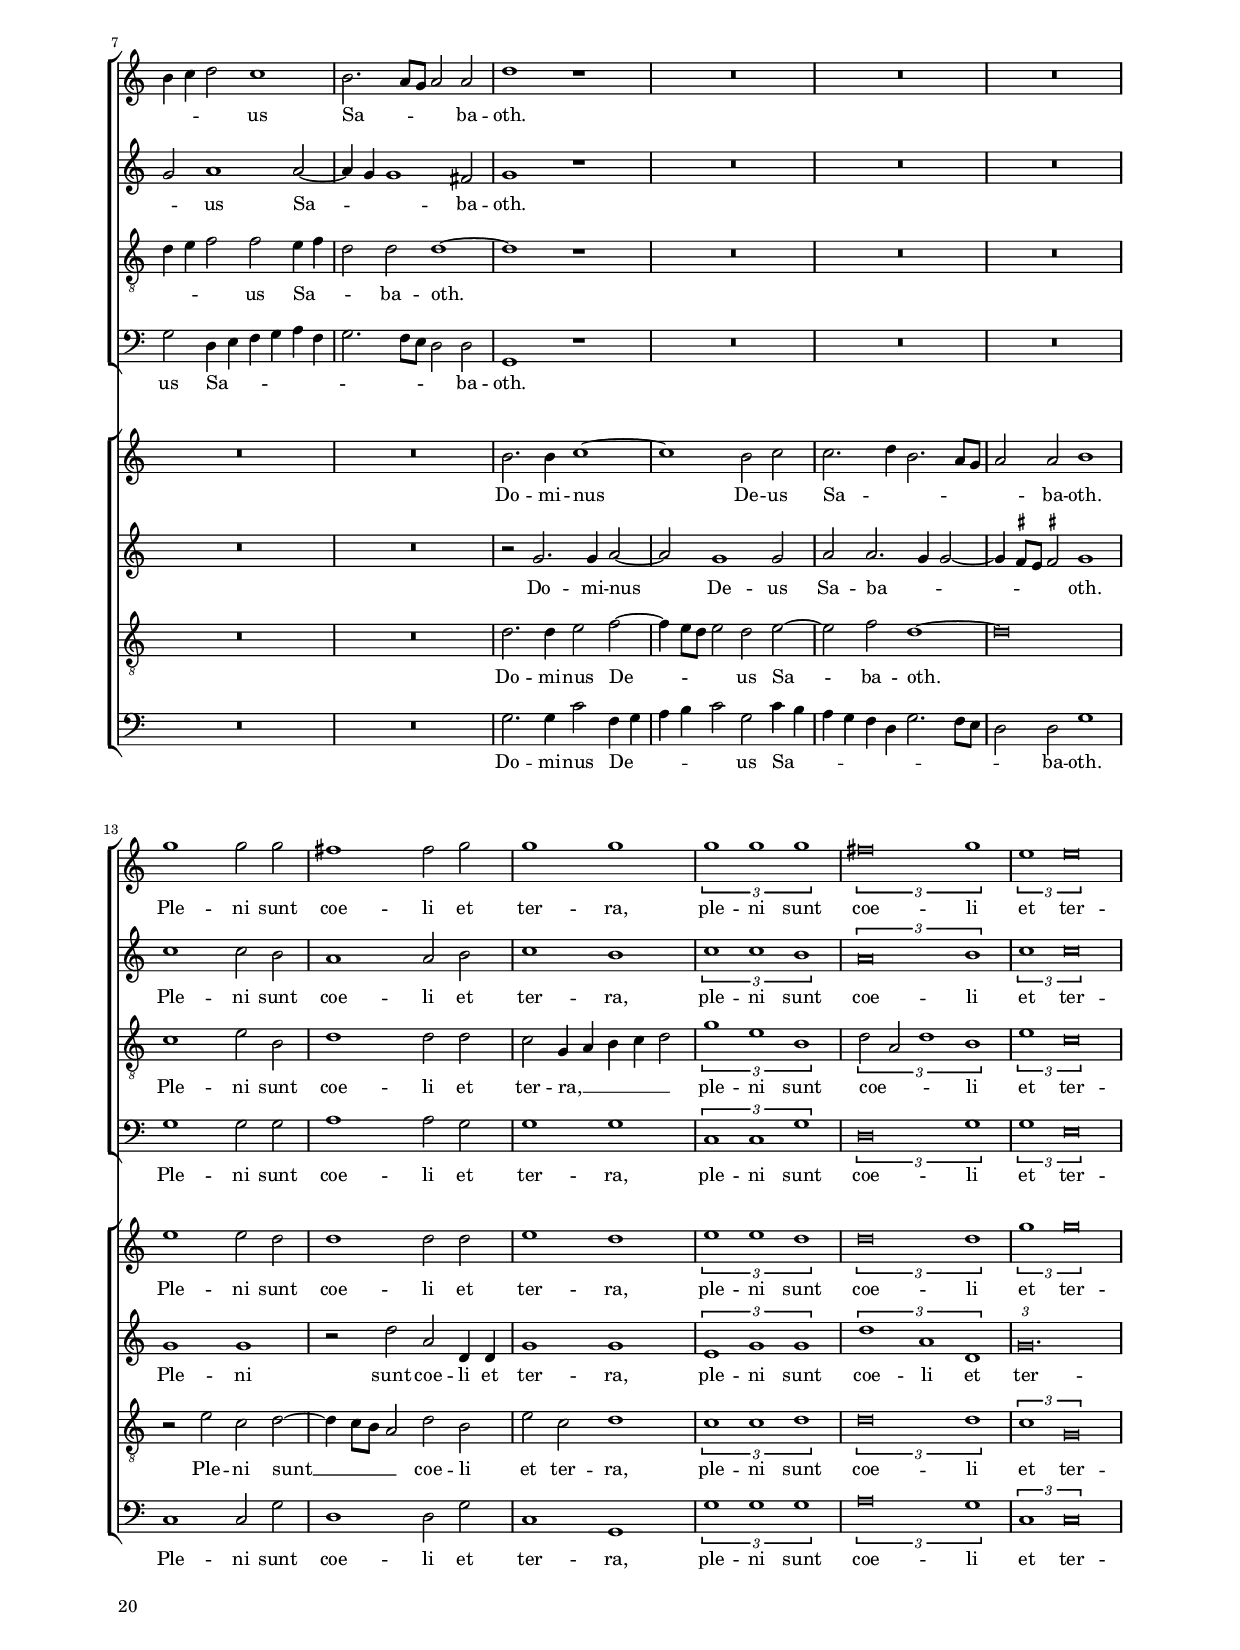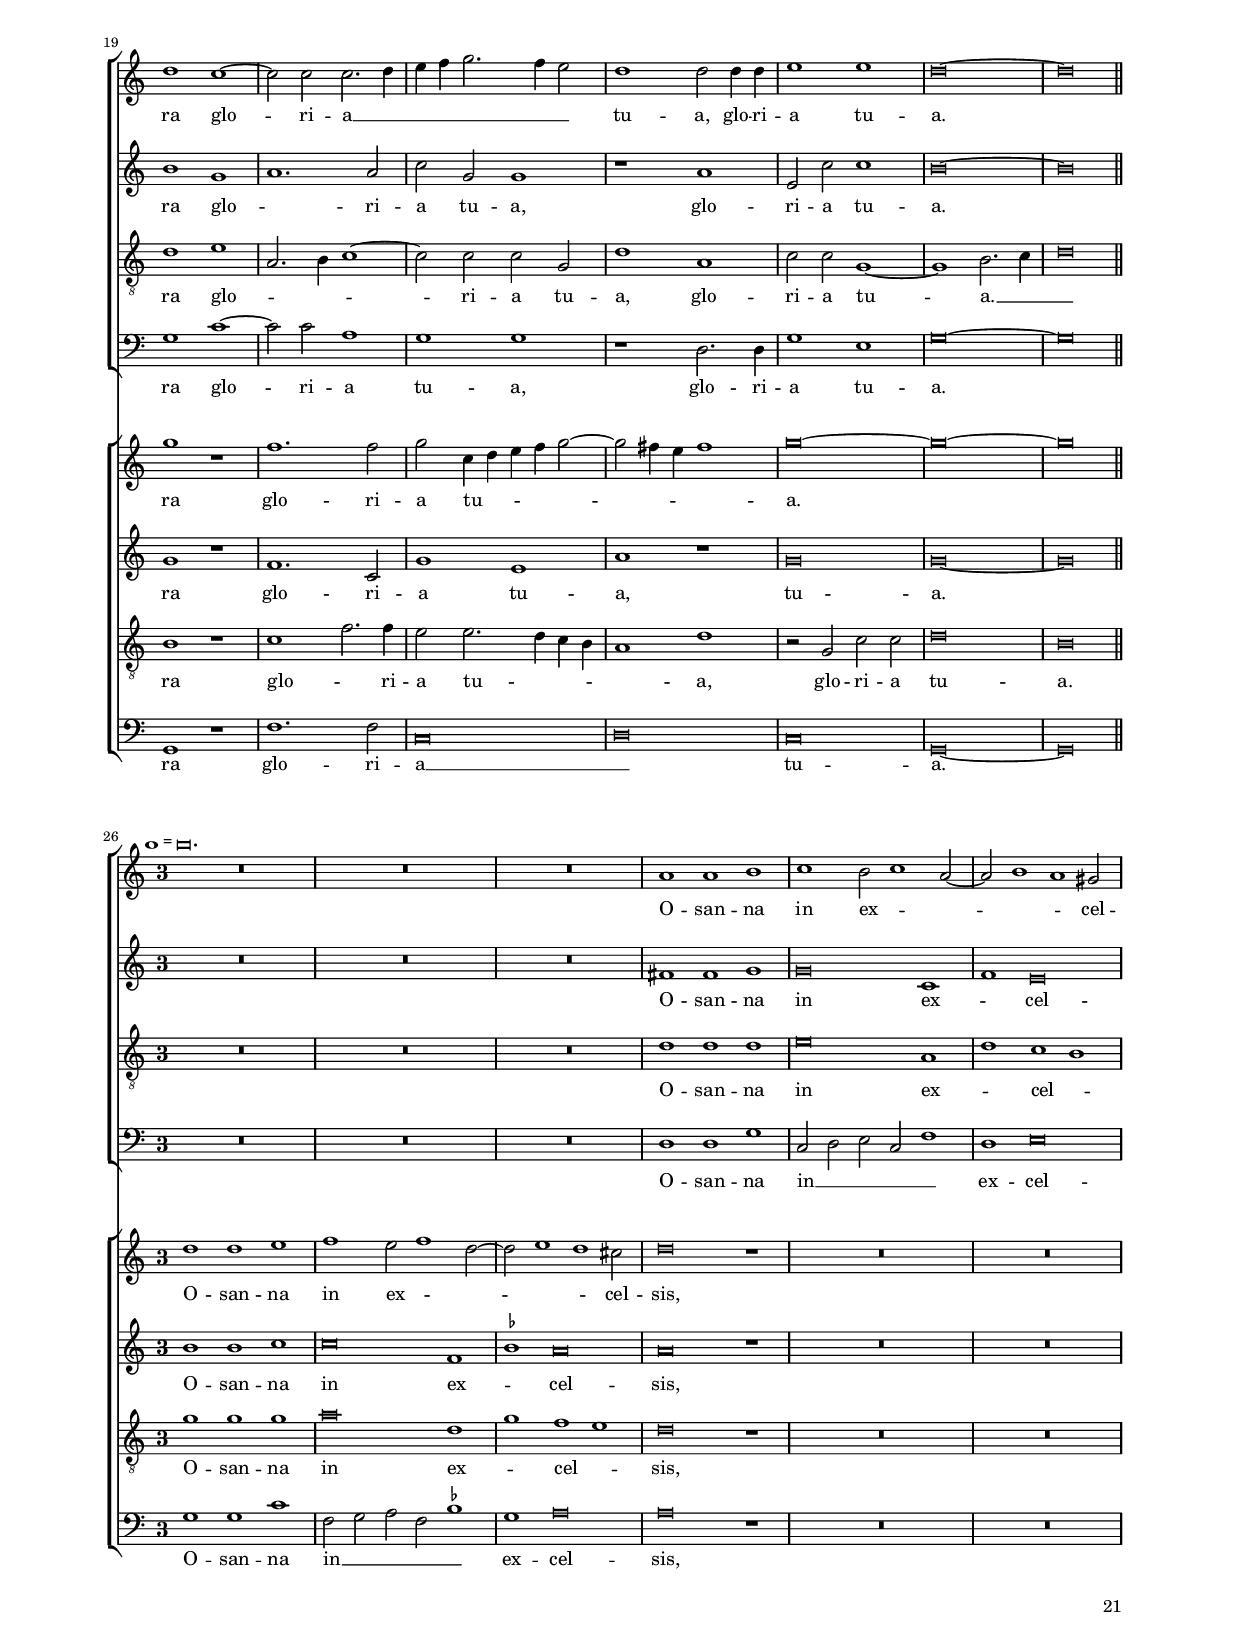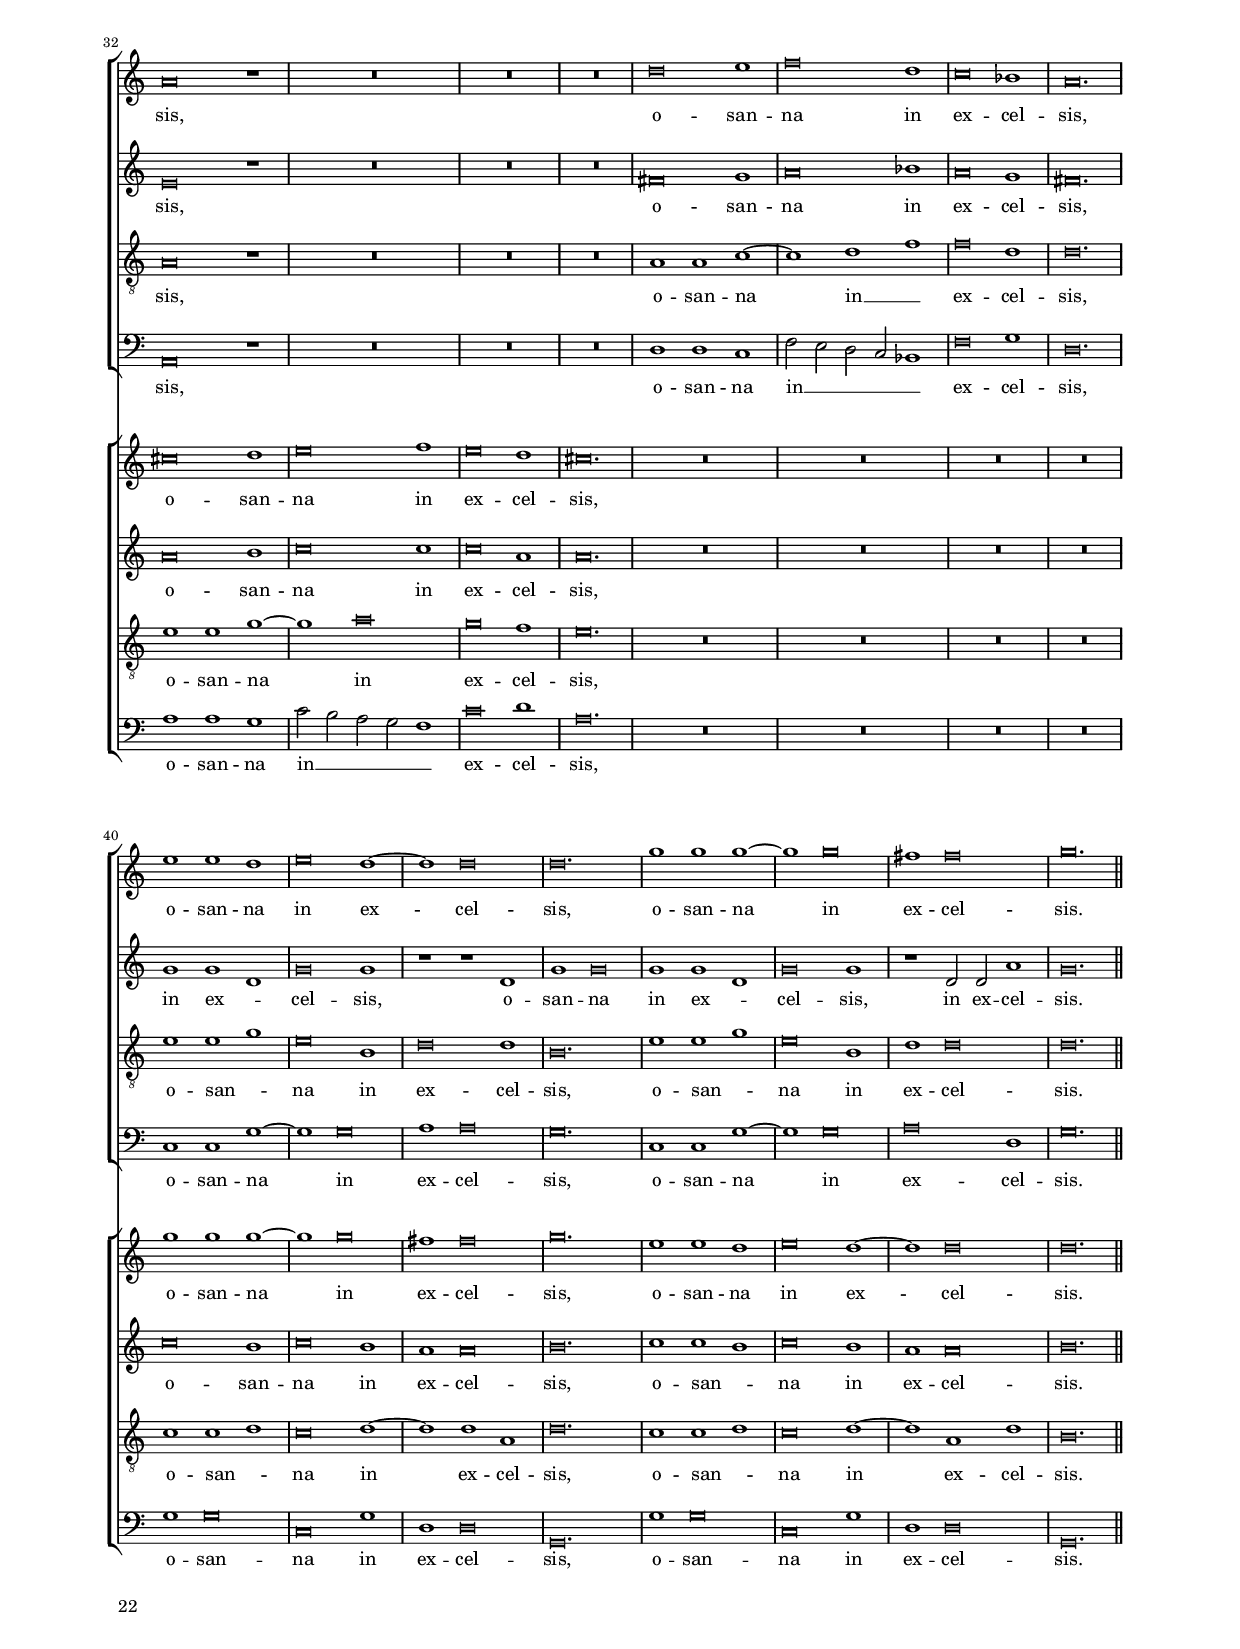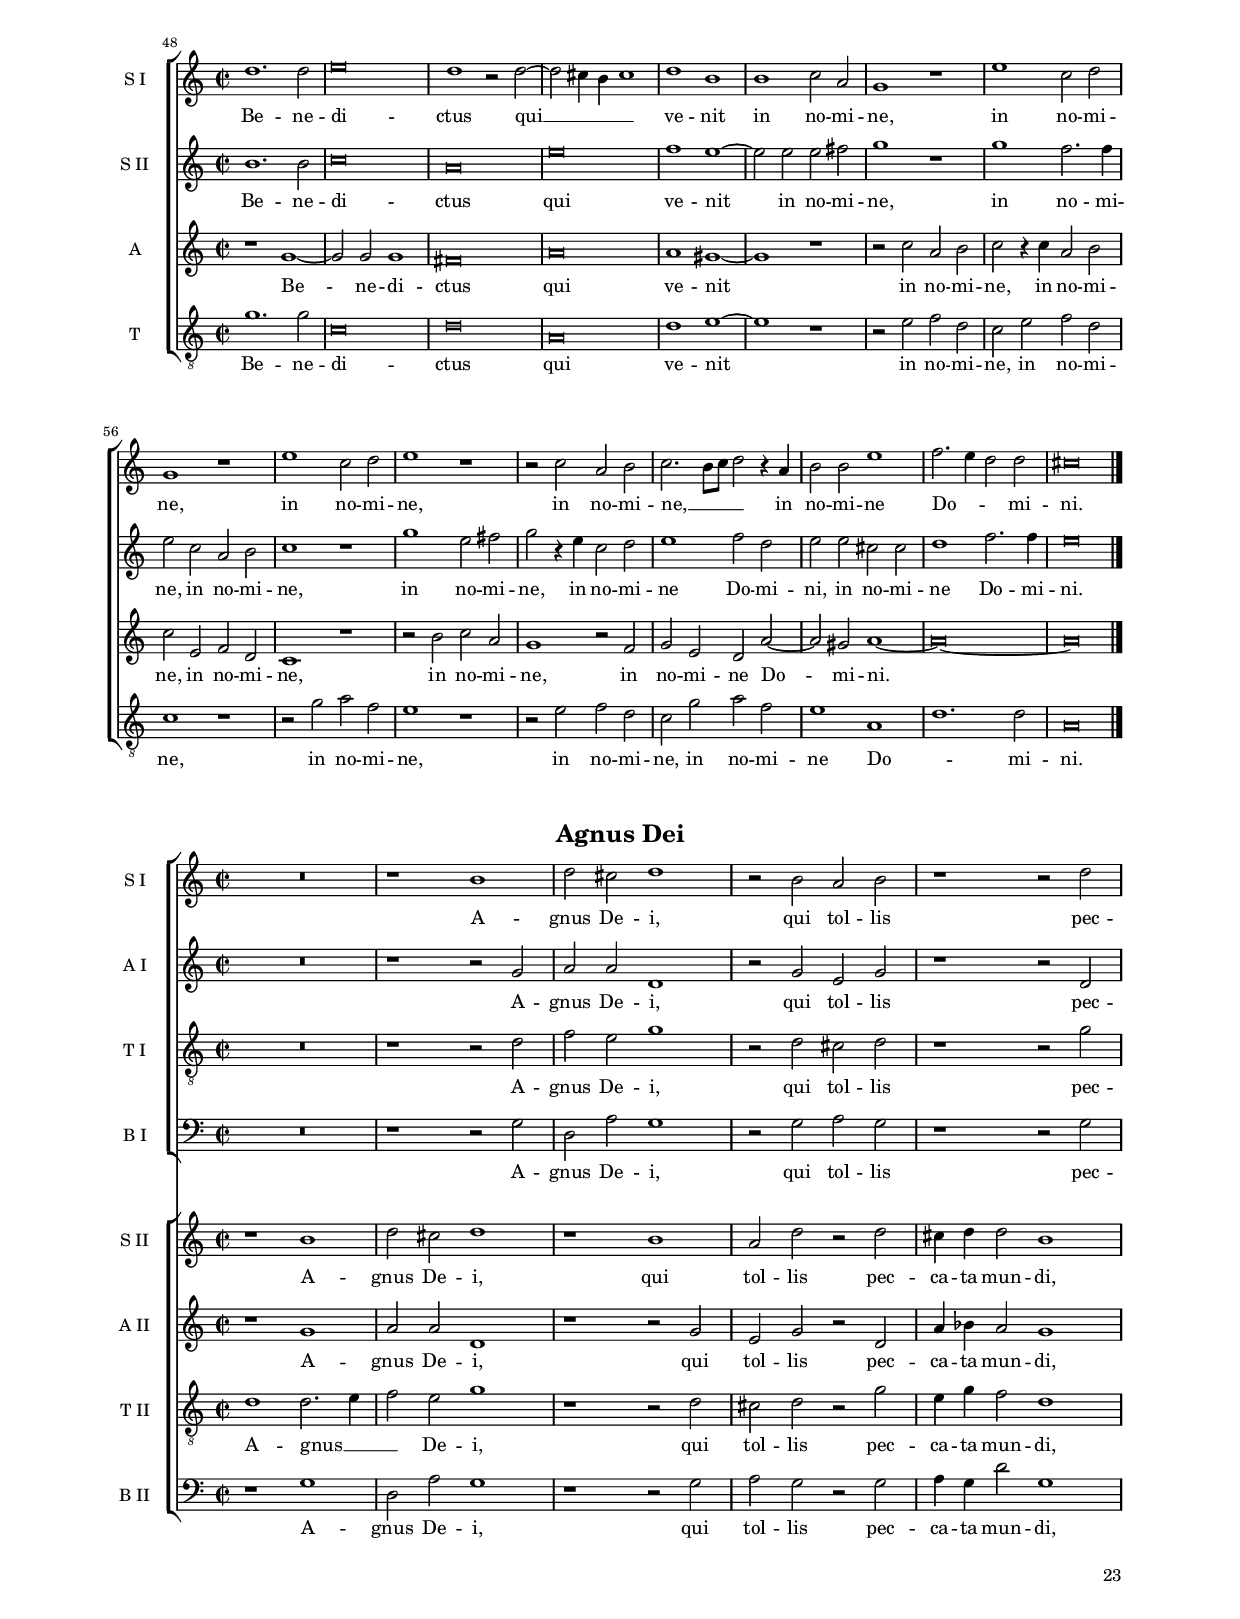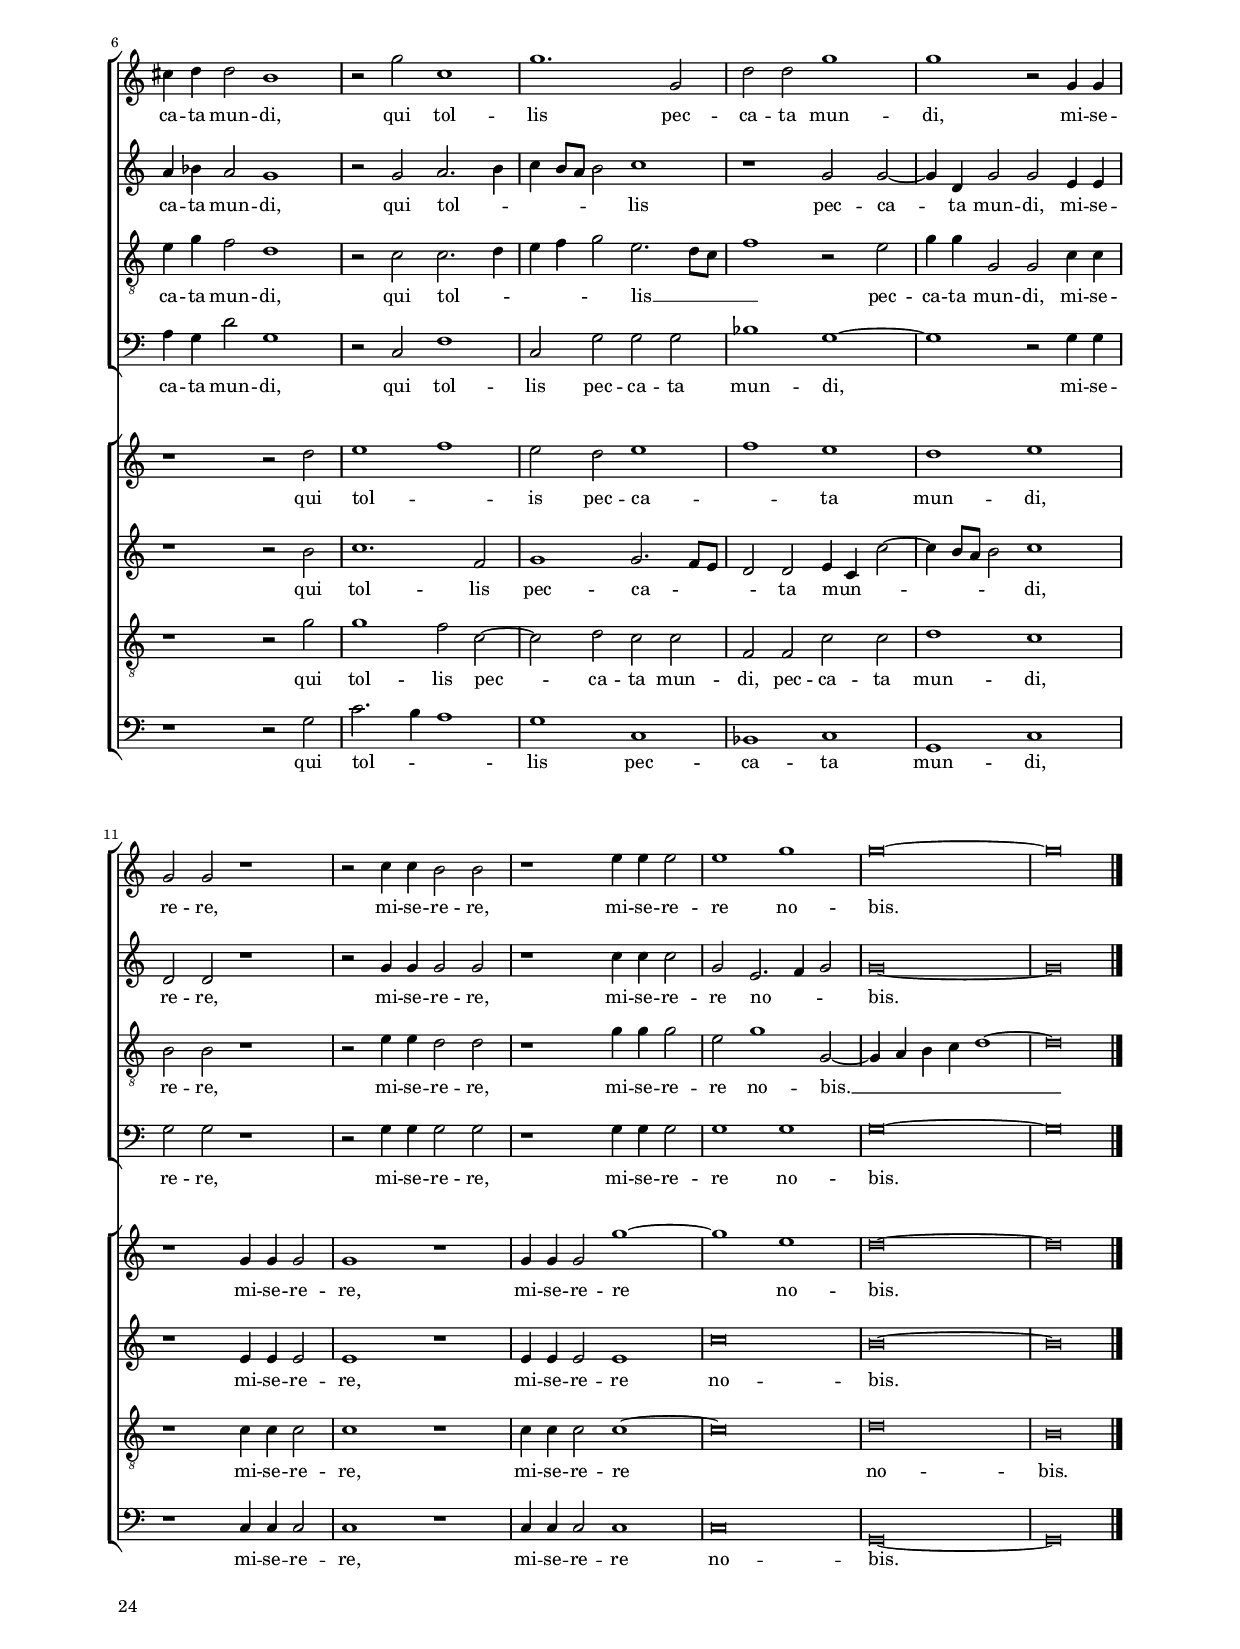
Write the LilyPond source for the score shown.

\version "2.18.2"
\language deutsch
#(set-global-staff-size 15)
% #(set-default-paper-size "letter")
#(ly:set-option 'point-and-click #f)

\header
{
  dedication=\markup { \fontsize #4 \bold "Missa Vinum bonum" }
  title=  \markup { \vspace #2 "Kyrie" }
  composer="Orlandus Lassus"
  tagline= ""
}

\paper
	{
	top-margin = 1.8 \cm
	bottom-margin = 1.1 \cm
	left-margin = 2 \cm
	right-margin = 2 \cm
	ragged-bottom = ##f
	ragged-last-bottom = ##f
	print-page-number = ##f
	score-system-spacing = #'((basic-distance . 18) (minimum-distance . 14) (padding . 7) (strechability . 250))
	system-system-spacing = #'((basic-distance . 18) (minimum-distance . 14) (padding . 7) (strechability . 250))
%	systems-per-page = 3
%	min-systems-per-page = 3
	scoreTitleMarkup = \markup { \fill-line  { \null \fontsize #3 \bold \fromproperty #'header:piece \fromproperty #'header:opus } }
	markup-system-spacing #'basic-distance = #12
%	print-all-headers = ##t
	print-first-page-number = ##f
%	first-page-number = 1
	oddFooterMarkup=\markup   \fill-line { "" \fromproperty #'page:page-number-string }
        evenFooterMarkup=\markup  \fill-line { \fromproperty #'page:page-number-string "" }
        last-bottom-spacing = #'((basic-distance . 11) (minimum-distance . 6) (padding . 4))
	}

	
global = {
	\key c \major
	\time 2/2 \set Score.measureLength = #(ly:make-moment 2/1)
        \set Score.tempoHideNote = ##t
        \tempo 2 = 90
        \skip 1*2*15 \bar "||"
	% \time 3/1 \once \override Score.TimeSignature.style = #'single-digit \newSpacingSection
	}

	ficta = { \once \set suggestAccidentals = ##t }
	
	forget = #(define-music-function (parser location music) (ly:music?) #{
		\accidentalStyle forget
		$music
		\accidentalStyle default
		#})
        % \mark \markup { \fontsize #-3 \note  #"1" #1 = \fontsize #-3 \note #"1." #1 }



incipitcantusprimus = \markup { \score {
	{
	\set Staff.instrumentName = \markup { \fontsize #1 "Cantus I" }
	\key c \major
	\clef violin
	s4 \bar ""
	}
	\layout  {
	raggedright = ##t
	indent = 1.8 \cm
	line-width = 2.6 \cm
	\context { \Staff \remove Time_signature_engraver }
	\override Staff.Clef.Y-extent = #'(0 . 0)
	}} \hspace #1 }
	
      
incipitaltusprimus = \markup { \score {
	{
	\set Staff.instrumentName = \markup { \fontsize #1 "Altus I" }
	\key c \major
	\clef mezzosoprano
	s4 \bar ""
	}
	\layout  {
	raggedright = ##t
	indent = 1.8 \cm
	line-width = 2.6 \cm
	\context { \Staff \remove Time_signature_engraver }
	\override Staff.Clef.Y-extent = #'(0 . 0)
	}} \hspace #1 }


incipittenorprimus = \markup { \score {
	{
	\set Staff.instrumentName = \markup { \fontsize #1 "Tenor I" }
	\key c \major
	\clef alto
	s4 \bar ""
	}
	\layout  {
	raggedright = ##t
	indent = 1.8 \cm
	line-width = 2.6 \cm
	\context { \Staff \remove Time_signature_engraver }
	\override Staff.Clef.Y-extent = #'(0 . 0)
	}} \hspace #1 }
      
      
incipitbassusprimus = \markup { \score {
	{
	\set Staff.instrumentName = \markup { \fontsize #1 "Bassus I" }
	\key c \major
	\clef varbaritone
	s4 \bar ""
	}
	\layout  {
	raggedright = ##t
	indent = 1.8 \cm
	line-width = 2.6 \cm
	\context { \Staff \remove Time_signature_engraver }
	\override Staff.Clef.Y-extent = #'(0 . 0)
	}} \hspace #1 }



incipitcantussecundus = \markup { \score {
	{
	\set Staff.instrumentName = \markup { \fontsize #1 "Cantus II" }
	\key c \major
	\clef violin
	s4 \bar ""
	}
	\layout  {
	raggedright = ##t
	indent = 1.8 \cm
	line-width = 2.6 \cm
	\context { \Staff \remove Time_signature_engraver }
	\override Staff.Clef.Y-extent = #'(0 . 0)
	}} \hspace #1 }
	
      
incipitaltussecundus = \markup { \score {
	{
	\set Staff.instrumentName = \markup { \fontsize #1 "Altus II" }
	\key c \major
	\clef mezzosoprano
	s4 \bar ""
	}
	\layout  {
	raggedright = ##t
	indent = 1.8 \cm
	line-width = 2.6 \cm
	\context { \Staff \remove Time_signature_engraver }
	\override Staff.Clef.Y-extent = #'(0 . 0)
	}} \hspace #1 }


incipittenorsecundus = \markup { \score {
	{
	\set Staff.instrumentName = \markup { \fontsize #1 "Tenor II" }
	\key c \major
	\clef alto
	s4 \bar ""
	}
	\layout  {
	raggedright = ##t
	indent = 1.8 \cm
	line-width = 2.6 \cm
	\context { \Staff \remove Time_signature_engraver }
	\override Staff.Clef.Y-extent = #'(0 . 0)
	}} \hspace #1 }
      
      
incipitbassussecundus = \markup { \score {
	{
	\set Staff.instrumentName = \markup { \fontsize #1 "Bassus II" }
	\key c \major
	\clef varbaritone
	s4 \bar ""
	}
	\layout  {
	raggedright = ##t
	indent = 1.8 \cm
	line-width = 2.6 \cm
	\context { \Staff \remove Time_signature_engraver }
	\override Staff.Clef.Y-extent = #'(0 . 0)
	}} \hspace #1 }

    
cantusprimus =  \relative c''
	{
	r1 h~
	h2 h d4 a d2~
	d4 cis8 h cis2 d f~
	f4 e d2. cis8 h cis2
%5
	d1 r |
	R\breve
	R\breve
	R\breve
	g1 g2 fis~
%10
	fis2 g g1 |
	g2. f4 e d e2
	d2. d4 d2 d
	e4 c e f g1
	g\breve~
%15
	g\breve |
	}

        
altusprimus =  \relative c'
	{
	r1 g'~
	g2 g a1~
	a1 b2 a4 g
	f2 g a1~
%5
	a1 r |
	R\breve
	R\breve
	R\breve
	c1 h2 a~
%10
	a2 h c1 |
	h1 c
	h2 a1 d,2
	g\breve
	g\breve~
%15
	g\breve |
	}


tenorprimus =  \relative c'
	{
	d1. d2
	d2. e4 f1
	e1 g2 c,
	d1 e
%5
	d1 r |
	R\breve
	R\breve
	R\breve
	r2 g,4 a h c d2~
%10
	d2 d c g4 a |
	h4 c d2 c1
	d1. h2
	e1 c
	d\breve
%15
	h\breve |
	}


bassusprimus  =  \relative c
	{
	r1 g'~
	g2 g d1
	a'1 g2 f
	\ficta b1 a~
%5
	a1 r |
	R\breve
	R\breve
	R\breve
	g1. a2
%10
	a2 g g1~ |
	g1 c,2 g'~
	g2 a a g
	g\breve
	g\breve~
%15
	g\breve |
	}

            
cantussecundus =  \relative c''
	{
	R\breve
	R\breve
	R\breve
	R\breve
%5
	r2 a h c~ |
	c4 h8 a g4 a h2 c
	c2. d4 h2 c
	a1 h
	e1 d
%10
	d2 d e1 |
	d1 g
	g2 fis1 g2
	g2. f4 e d e2
	d\breve~
%15
	d\breve |
	}

        
altussecundus =  \relative c'
	{
	R\breve
	R\breve
	R\breve
	R\breve
%5
	fis1 g2 a~ |
	a4 g8 f e4 f g1
	a2 a2. g4 g2~
	g4 fis8 e fis2 g1
	g1. d'2
%10
        a2 d, g1 |
	g1 g~
	g2 d' a h
	c\breve
	h\breve~
%15
	h\breve |
	}


tenorsecundus =  \relative c'
	{
	R\breve
	R\breve
	R\breve
	R\breve
%5
	r2 d1 f2 |
	e2. d8 c d2 e~
	e2 f d2 e
	d1 d
	c1 d~
%10
	d2 h e c |
	d2 g, g2. a4
	h4 c d1 d2
	c1. g2~
	g4 a h c d1~
%15
	d\breve |
	}


bassussecundus  =  \relative c
	{
	R\breve
	R\breve
	R\breve
	R\breve
%5
	d1 g2 f4 g |
	a4 h c2 g c4 h
	a4 g f d g2 c,
	d1 g
	c,1 g'2 d~
%10
	d2 g c,1 |
	g1 r2 c
	g'2 d1 g2
	c,\breve
	g\breve~
%15
	g\breve |
	}
        
        
lyricscantusprimus = \lyricmode {
	Ky -- ri -- e __ _ _ _ _ _ e -- lei -- _ _ _ _ _ son.        
        Ky -- ri -- e e -- lei -- son. __ _ _ _ _
        Ky -- ri -- e e -- lei -- _ _ _ _ son.
	}


lyricsaltusprimus = \lyricmode {
	Ky -- ri -- e e -- _ _ _ lei -- son.        
        Ky -- ri -- e e -- lei -- son.
        Ky -- ri -- e e -- lei -- son.
	}


lyricstenorprimus = \lyricmode {
	Ky -- ri -- e __ _ _ _ _ e -- lei -- _ son.        
        Ky -- _ _ _ _ ri -- e,
        Ky -- _ _ _ _ ri -- e __ _ _ e -- lei -- son.
	}


lyricsbassusprimus = \lyricmode {
	Ky -- ri -- e e -- _ _ lei -- son.        
        Ky -- ri -- e e -- lei -- son.
        Ky -- ri -- e e -- lei -- son.
	}

        
lyricscantussecundus = \lyricmode {
	Ky -- ri -- e __ _ _ _ _ _ e -- lei -- _ _ _ _ son.        
        Ky -- ri -- e e -- lei -- son.
        Ky -- ri -- e e -- lei -- _ _ _ _ son.
	}


lyricsaltussecundus = \lyricmode {
	Ky -- ri -- e __ _ _ _ _ _ e -- lei -- _ _ _ _ _ son.        
        Ky -- ri -- e e -- lei -- son.
        Ky -- ri -- e e -- lei -- son.
	}


lyricstenorsecundus = \lyricmode {
	Ky -- ri -- e __ _ _ _ e -- _ _ _ lei -- son.        
        Ky -- ri -- e e -- lei -- son,
        Ky -- ri -- _ _ _ e e -- lei -- son. __ _ _ _ _
	}


lyricsbassussecundus = \lyricmode {
	Ky -- ri -- e __ _ _ _ _ _ _ _ _ _ _ _ _ e -- lei -- son.        
        Ky -- ri -- e e -- lei -- son.
        Ky -- ri -- e e -- lei -- son.
	}

        
        
\score
{	% \transpose {
	
<<
	\new ChoirStaff \with { \override StaffGrouper.staffgroup-staff-spacing.basic-distance = #15 
				\override StaffGrouper.staff-staff-spacing.basic-distance = #12 }
	<<
	
	\new Staff << \global
	\new Voice="v1" {
		\set Staff.instrumentName=\incipitcantusprimus
		\set Staff.midiInstrument = "reed organ"
		\clef violin
		\cantusprimus }
	\new Lyrics \lyricsto "v1" {\lyricscantusprimus }
	>>
	
	\new Staff << \global
	\new Voice="v2" {
		\set Staff.instrumentName=\incipitaltusprimus
		\set Staff.midiInstrument = "reed organ"
		\clef violin 
		\altusprimus }
	\new Lyrics \lyricsto "v2" {\lyricsaltusprimus }
	>>
	
	\new Staff << \global
	\new Voice="v3" {
		\set Staff.instrumentName=\incipittenorprimus
		\set Staff.midiInstrument = "reed organ"
		\clef "G_8"
		\tenorprimus }
	\new Lyrics \lyricsto "v3" {\lyricstenorprimus }
	>>
	
	\new Staff << \global
	\new Voice="v4" {
		\set Staff.instrumentName=\incipitbassusprimus
		\set Staff.midiInstrument = "reed organ"
		\clef bass 
		\bassusprimus }
	\new Lyrics \lyricsto "v4" {\lyricsbassusprimus}
	>>
	>>
	
	\new ChoirStaff \with { \override StaffGrouper.staff-staff-spacing.basic-distance = #12 }
	<<
	
	\new Staff << \global
	\new Voice="v5" {
		\set Staff.instrumentName=\incipitcantussecundus
		\set Staff.midiInstrument = "church organ"
		\clef violin
		\cantussecundus }
	\new Lyrics \lyricsto "v5" {\lyricscantussecundus }
	>>
	
	\new Staff << \global
	\new Voice="v6" {
		\set Staff.instrumentName=\incipitaltussecundus
		\set Staff.midiInstrument = "church organ"
		\clef violin 
		\altussecundus }
	\new Lyrics \lyricsto "v6" {\lyricsaltussecundus }
	>>
	
	\new Staff << \global
	\new Voice="v7" {
		\set Staff.instrumentName=\incipittenorsecundus
		\set Staff.midiInstrument = "church organ"
		\clef "G_8"
		\tenorsecundus }
	\new Lyrics \lyricsto "v7" {\lyricstenorsecundus }
	>>
	
	\new Staff << \global
	\new Voice="v8" {
		\set Staff.instrumentName=\incipitbassussecundus
		\set Staff.midiInstrument = "church organ"
		\clef bass 
		\bassussecundus }
	\new Lyrics \lyricsto "v8" {\lyricsbassussecundus}
	>>
	>>
>>
%	} % transpose

\layout
	{
	indent = 2.5 \cm
%	\context { \Lyrics \override VerticalAxisGroup.nonstaff-relatedstaff-spacing.padding = #2 }
%	\context { \Lyrics \override LyricText.font-size = #1 }
	\context { \Score \override BarNumber.padding = #2 }
	\context { \Voice \override NoteHead.style = #'baroque }
%       \context { \Staff \consists "Ambitus_engraver" }
%	\context { \Voice \override Slur.transparent = ##t }
%	\context { \Voice \override AccidentalSuggestion.avoid-slur = #'ignore }
%	\context { \Voice \override AccidentalSuggestion.outside-staff-priority = ##f }
	\context { \Staff \override TimeSignature.break-visibility = #end-of-line-invisible }
	}

\midi
	{
	}
      
}


%%%%%%%%%%%%%%%%%%%%%%%%%%%%%   CHRISTE ELEISON

global = {
	\key c \major
	\time 2/2 \set Score.measureLength = #(ly:make-moment 2/1)
        \set Score.tempoHideNote = ##t
        \tempo 2 = 90
	\set Score.barNumberVisibility = #all-bar-numbers-visible \bar ""
        \set Score.currentBarNumber = #16
        \skip 1*2*16 \bar "||"
	}


cantusprimus =  \relative c''
	{
	d\breve
        e1. f2~	
	f4 e d c d2. e4
	f2 e2. d4 d2~
%5
        d4 cis8 h cis2 d1 |
	R\breve
	r1 r2 d
	e2 g2. f4 e d
	c2 h a1
%10
	h1 d
	e1. f2~ |
	f4 e d c h a g2
	d'2 c1 h2
	c2 d1 c2~
%15
	c2 h4 a h1
	a\breve |
	}

        
altusprimus =  \relative c' 
        {
	h'\breve
	c\breve
	f,2. e4 d e f g
	a\breve
%5
	a1 fis |
	R\breve
	r2 g a g~
	g4 f e d c2 c4 d
	e4 f g2. \ficta fis8 e \ficta fis!2
%10
	g2. a4 h2 h |
	c2 g a1
	a2 a g d~
	d2 e d g
	a1 g
%15
	g\breve |
	fis\breve |
	}

        
tenorprimus =  \relative c' 
	{
	g'\breve~
	g1 a
	d,2. e4 f2 d~
	d2 c f1
%5
	e1 d |
	g1 e2 f
	e1 d
	c2. d4 e f g2~
	g4 a g2 d1
%10
	r2 d1 g2 |
	g4 f e d c2 c
	d4 e f e d c h a
	g2 g'1 d2
	f1 e
%15
	d\breve~
	d\breve |
	}

        
bassusprimus  =  \relative c 
	{
	g'\breve
	c2. h4 a g f2
	b\breve
	a2. g4 f2 d
%5
	a'1 r2 d |
	h2 c2. a4 d2~
	d4 c c1 h2
	c1 r
	R\breve
%10
	g\breve |
	c2. h4 a g f e
	d1 g2. a4
	h2 c g1
	f1 g~
%15
	g\breve |
	d\breve |
	}


lyricscantusprimus = \lyricmode {
	Chri -- ste e -- _ _ _ _ _ _ lei -- _ _ _ _ _ son.
        Chri -- ste e -- _ _ _ _ _ lei -- son.
        Chri -- _ ste __ _ _ _ _ _ _ e -- lei -- _ son,
        e -- lei -- _ _ _ son.
	}


lyricsaltusprimus = \lyricmode {
	Chri -- ste e -- _ _ _ _ _ _ lei -- son.
        Chri -- ste e -- _ _ _ _ lei -- _ _ _ _ _ _ _ son. __ _ _
        Chri -- ste e -- lei -- son.
        Chri -- ste e -- lei -- son.
        Chri -- ste e -- lei -- son.
	}


lyricstenorprimus = \lyricmode {
	Chri -- ste e -- _ _ _ _ lei -- _ son.
        Chri -- ste __ _ e -- _ lei -- _ _ _ _ _ _ son.
        Chri -- ste e -- _ _ _ _ lei -- son. __ _ _ _ _ _ _ _ _
        Chri -- ste e -- lei -- son.
	}


lyricsbassusprimus = \lyricmode {
	Chri -- ste __ _ _ _ _ e -- lei -- _ _ _ son.
        Chri -- ste e -- _ _ _ _ lei -- son.
        Chri -- ste __ _ _ _ _ _ _ _ _ e -- lei -- son.
        e -- lei -- son.
	}



\score
{	% \transpose {
	
	\new ChoirStaff \with { \override StaffGrouper.staff-staff-spacing.basic-distance = #12 }
	<<
	
	\new Staff << \global
	\new Voice="v1" {
		\set Staff.instrumentName="S"
		\set Staff.midiInstrument = "reed organ"
		\clef violin
		\cantusprimus }
	\new Lyrics \lyricsto "v1" {\lyricscantusprimus }
	>>
	
	\new Staff << \global
	\new Voice="v2" {
		\set Staff.instrumentName="A"
		\set Staff.midiInstrument = "reed organ"
		\clef violin 
		\altusprimus }
	\new Lyrics \lyricsto "v2" {\lyricsaltusprimus }
	>>
	
	\new Staff << \global
	\new Voice="v3" {
		\set Staff.instrumentName="T"
		\set Staff.midiInstrument = "reed organ"
		\clef "G_8"
		\tenorprimus }
	\new Lyrics \lyricsto "v3" {\lyricstenorprimus }
	>>
	
	\new Staff << \global
	\new Voice="v4" {
		\set Staff.instrumentName="B"
		\set Staff.midiInstrument = "reed organ"
		\clef bass 
		\bassusprimus }
	\new Lyrics \lyricsto "v4" {\lyricsbassusprimus}
	>>
	
>>
%	} % transpose

\layout
	{
	indent = 1 \cm
%	\context { \Lyrics \override VerticalAxisGroup.nonstaff-relatedstaff-spacing.padding = #2 }
%	\context { \Lyrics \override LyricText.font-size = #1 }
	\context { \Score \override BarNumber.padding = #2 }
	\context { \Voice \override NoteHead.style = #'baroque }
%       \context { \Staff \consists "Ambitus_engraver" }
%	\context { \Voice \override Slur.transparent = ##t }
%	\context { \Voice \override AccidentalSuggestion.avoid-slur = #'ignore }
%	\context { \Voice \override AccidentalSuggestion.outside-staff-priority = ##f }
	\context { \Staff \override TimeSignature.break-visibility = #end-of-line-invisible }
	}
	
	
\midi
	{
    	}
	
}


%%%%%%%%%%%%%%%%%%%%%%%%%%%%%   KYRIE II


global = {
	\key c \major
	\time 2/2 \set Score.measureLength = #(ly:make-moment 2/1)
        \set Score.tempoHideNote = ##t
        \tempo 2 = 90
	\set Score.barNumberVisibility = #all-bar-numbers-visible \bar ""
        \set Score.currentBarNumber = #32
        \skip 1*2*15 \bar "|."
	}


cantusprimus =  \relative c''
	{
	d2. d4 e2. d8 c
	d1 d
	e2. d8 c d1
	e1 c2 c
%5
	c1. h2 |
	d2 c4 h c2 d~
	d4 \ficta cis8 h \ficta cis!2 d1
	r1 r2 h
	c2 h4 c a2 d
%10
	e2. d4 e4 e d2 |
	d1 r
	g,4 g g2 r1
	e'4 e e2 g g
	g\breve~ |
%15
	g\breve |
	}

        
altusprimus =  \relative c' 
        {
	h'1 c
	h1 a
	e2 c'2. h8 a h2
	c1 a2 a
%5
	a1 g |
	a1 a2 f4 g
	a1 h
	r1 r2 g
	a2 g4 g fis2 g
%10
	g2. g4 g1 |
	R\breve
	d4 d d2 r1
	c'4 c c2 c c
	h\breve~
%15
	h\breve |
	}

        
tenorprimus =  \relative c' 
	{
	d2. d4 c1
	r2 g a d
	g,4 g c2 r4 d g2
	e1 f2 f
%5
	f2 e4 d e2 d4 e |
	f2 f e4 f2 e8 d
	e1 g
	r1 r2 d
	f2 d4 e d2 d
%10
	c2. d4 c2 d~ |
	d4 a d2 r1
	h4 h h2 r1
	g'4 g g2 g,1~
	g2 d' h1~
%15
	h\breve |
	}

        
bassusprimus  =  \relative c 
	{
	g'1 c,2 g'~
	g4 a h c d c8 h a2
	c2 g g1~
	g1 f2 f
%5
	f4 g a h c c, g'2 |
	d4 e f g a f \ficta b2
	a1 g
	r1 r2 g
	f2 g4 c, d2 g,
%10
	c2. g'4 g2. g4 |
	a2 g r1
	g4 g g2 r1
	g4 g g2 c g
	g\breve~
%15
	g\breve |
	}

        
cantussecundus =  \relative c''
	{
	r1 g'2. g4
	g1 r
	g1 g
	g1 r
%5
	R\breve |
	R\breve
	r1 r2 g,
	c2 h4 c a2 d
	R\breve
%10
	g2. g4 g2 g |
	fis2 g g,4 g g2
	r1 g4 g g2
	g'1 e
	d\breve~
%15
	d\breve |
	}

        
altussecundus =  \relative c'
	{
	g'1 g
	g2 g2. fis8 e fis2
	g\breve
	g1 r
%5
	R\breve |
	R\breve
	r1 r2 d
	a'2 g4 g fis2 g
	r1 r2 h
%10
	c2. h4 c2 h |
	a2 h e,4 e e2
	r1 e4 e e2
	e1. g2
	g\breve~
%15
	g\breve |
        }

        
tenorsecundus =  \relative c'
	{
	r1 e
	d1 d
	r2 e d1
	c\breve
%5
	R\breve |
	R\breve
	r1 d
	f2 e4 f d2 d
	R\breve
%10
	e2. g4 e2 h |
	d2 h c4 c c2
	r1 c4 c c2
	c1 c
	d\breve~
%15
	d\breve |
	}

        
bassussecundus =  \relative c
	{
	r2 g'1 c,2
	g'1 d
	c1 g
	c1 r
%5
	R\breve |
	R\breve
	r1 r2 g'
	f2 g4 c, d2 g,
	r1 r2 g'~
%10
        g2 g c, g' |	
	d2 g, c4 c c2
	r1 c4 c c2
	c1 c
	g\breve~
%15
	g\breve |
	}


lyricscantusprimus = \lyricmode {
	Ky -- ri -- e __ _ _ _ e -- lei -- _ _ _ son.
        Ky -- ri -- e e -- lei -- _ _ _ _ _ _ _ son.
        Ky -- ri -- e e -- lei -- son.
        Ky -- ri -- e e -- lei -- son.
        Ky -- ri -- e,
        Ky -- ri -- e e -- lei -- son.
	}


lyricsaltusprimus = \lyricmode {
	Ky -- _ ri -- e e -- lei -- _ _ _ son.
        Ky -- ri -- e __ _ e -- _ _ _ lei -- son.
        Ky -- ri -- e e -- lei -- son.
        Ky -- ri -- e,
        Ky -- ri -- e,
        Ky -- ri -- e e -- lei -- son.
	}


lyricstenorprimus = \lyricmode {
	Ky -- ri -- e,
        Ky -- ri -- e e -- lei -- son,
        e -- lei -- son.
        Ky -- ri -- e __ _ _ _ _ _ _ e -- lei -- _ _ _ _ son.
        Ky -- ri -- e e -- lei -- son.
        Ky -- ri -- e e -- lei -- son.
        Ky -- ri -- e,
        Ky -- ri -- e e -- lei -- son.
	}


lyricsbassusprimus = \lyricmode {
	Ky -- ri -- e __ _ _ _ _ _ _ _ e -- lei -- son.
        Ky -- ri -- e __ _ _ _ _ _ _ e -- _ _ _ _ _ _ lei -- son.
        Ky -- ri -- e e -- lei -- son.
        Ky -- ri -- e e -- lei -- son.
        Ky -- ri -- e,
        Ky -- ri -- e e -- lei -- son.
	}

        
lyricscantussecundus = \lyricmode {
	Ky -- ri -- e e -- lei -- son.        
        Ky -- ri -- e e -- lei -- son.
        Ky -- ri -- e e -- lei -- son.
        Ky -- ri -- e,
        Ky -- ri -- e e -- lei -- son.
	}


lyricsaltussecundus = \lyricmode {
	Ky -- ri -- e e -- _ _ _ lei -- son.        
        Ky -- ri -- e e -- lei -- son.
        Ky -- ri -- _ e e -- lei -- son.
        Ky -- ri -- e,
        Ky -- ri -- e e -- lei -- son.
	}


lyricstenorsecundus = \lyricmode {
	Ky -- ri -- e e -- lei -- son.        
        Ky -- ri -- e e -- lei -- son.
        Ky -- ri -- e e -- lei -- son.
        Ky -- ri -- e,
        Ky -- ri -- e e -- lei -- son.
	}


lyricsbassussecundus = \lyricmode {
	Ky -- ri -- e e -- lei -- _ son.        
        Ky -- ri -- e e -- lei -- son.
        Ky -- ri -- e e -- lei -- son.
        Ky -- ri -- e,
        Ky -- ri -- e e -- lei -- son.
	}


\score
{	% \transpose {
	
<<
	\new ChoirStaff \with { \override StaffGrouper.staffgroup-staff-spacing.basic-distance = #15 
				\override StaffGrouper.staff-staff-spacing.basic-distance = #12 }
	<<
	
	\new Staff << \global
	\new Voice="v1" {
		\set Staff.instrumentName="S I"
		\set Staff.midiInstrument = "reed organ"
		\clef violin
		\cantusprimus }
	\new Lyrics \lyricsto "v1" {\lyricscantusprimus }
	>>
	
	\new Staff << \global
	\new Voice="v2" {
		\set Staff.instrumentName="A I"
		\set Staff.midiInstrument = "reed organ"
		\clef violin 
		\altusprimus }
	\new Lyrics \lyricsto "v2" {\lyricsaltusprimus }
	>>
	
	\new Staff << \global
	\new Voice="v3" {
		\set Staff.instrumentName="T I"
		\set Staff.midiInstrument = "reed organ"
		\clef "G_8"
		\tenorprimus }
	\new Lyrics \lyricsto "v3" {\lyricstenorprimus }
	>>
	
	\new Staff << \global
	\new Voice="v4" {
		\set Staff.instrumentName="B I"
		\set Staff.midiInstrument = "reed organ"
		\clef bass 
		\bassusprimus }
	\new Lyrics \lyricsto "v4" {\lyricsbassusprimus}
	>>
	>>
	
	\new ChoirStaff \with { \override StaffGrouper.staff-staff-spacing.basic-distance = #12 }
	<<
	
	\new Staff << \global
	\new Voice="v5" {
		\set Staff.instrumentName="S II"
		\set Staff.midiInstrument = "church organ"
		\clef violin
		\cantussecundus }
	\new Lyrics \lyricsto "v5" {\lyricscantussecundus }
	>>
	
	\new Staff << \global
	\new Voice="v6" {
		\set Staff.instrumentName="A II"
		\set Staff.midiInstrument = "church organ"
		\clef violin 
		\altussecundus }
	\new Lyrics \lyricsto "v6" {\lyricsaltussecundus }
	>>
	
	\new Staff << \global
	\new Voice="v7" {
		\set Staff.instrumentName="T II"
		\set Staff.midiInstrument = "church organ"
		\clef "G_8"
		\tenorsecundus }
	\new Lyrics \lyricsto "v7" {\lyricstenorsecundus }
	>>
	
	\new Staff << \global
	\new Voice="v8" {
		\set Staff.instrumentName="B II"
		\set Staff.midiInstrument = "church organ"
		\clef bass 
		\bassussecundus }
	\new Lyrics \lyricsto "v8" {\lyricsbassussecundus}
	>>
	>>
>>
%	} % transpose

\layout
	{
	indent = 1 \cm
%	\context { \Lyrics \override VerticalAxisGroup.nonstaff-relatedstaff-spacing.padding = #2 }
%	\context { \Lyrics \override LyricText.font-size = #1 }
	\context { \Score \override BarNumber.padding = #2 }
	\context { \Voice \override NoteHead.style = #'baroque }
%       \context { \Staff \consists "Ambitus_engraver" }
%	\context { \Voice \override Slur.transparent = ##t }
%	\context { \Voice \override AccidentalSuggestion.avoid-slur = #'ignore }
%	\context { \Voice \override AccidentalSuggestion.outside-staff-priority = ##f }
	\context { \Staff \override TimeSignature.break-visibility = #end-of-line-invisible }
	}
	
	
\midi
	{
    	}
	
}




%%%%%%%%%%%%%%%%%%%%%%%%%%%%%   GLORIA


	
global = {
	\key c \major
	\time 2/2 \set Score.measureLength = #(ly:make-moment 2/1)
        \set Score.tempoHideNote = ##t
        \tempo 2 = 90
        \skip 1*2*37 \bar "||" \break
        \skip 1*2*34 \bar "|."
	}

	ficta = { \once \set suggestAccidentals = ##t }
	
	forget = #(define-music-function (parser location music) (ly:music?) #{
		\accidentalStyle forget
		$music
		\accidentalStyle default
		#})
       

cantusprimus =  \relative c''
	{
	R\breve
	R\breve
	R\breve
	R\breve
%5
	r2 a h c~ |
	c2 e d1~
	d1 cis
	r1 f
	e2 d c c
%10
	h1 r2 a |
	d2 d2. \ficta cis8 h \ficta cis!2
	d1 e
	R\breve
	r2 c c h
%15
	a2 h c1 |
	c2. c4 g'2 e~
	e4 e c2 d1
	e1 r
	e1 f
%20
	e2 fis g2. g4 |
	e1 d
	e1 f2 f4 f
	e2 d c2. c4
	c1 c
%25
	r2 f4 f e2 c |
	g'1 e2. e4
	d1 r
	r2 d4 d h2 a
	h2 c1 c2
%30
	c1 f |
	e2 c4 c h2 a
	c1 r
	e2. e4 fis1
	g\breve~
%35
	g\breve |
	fis\breve~
        fis\breve |
% Qui tollis
	R\breve	
	R\breve
%40
	R\breve |
	d2 d d cis
	d4 d cis2 d e4 e
	g2 f2. f4 f f
	e2 e r1
%45
	a,1 d2 d |
	c2 h r d
	e2 e4 f2 d cis4
	d1 r
	r1 d2. d4
%50
	cis2 cis cis1  |
	d1 cis~
	cis1 r
	R\breve
	e1 d2. d4
%55
	c2 h c1 |
	R\breve
	R\breve
	R\breve
	r1 d
%60
	e2 c h2. h4 |
	c1 r2 d
	e2 c h2. h4
	c1 r2 g
	g4 g g2 r1
%65
	g\breve |
	c1 h~
	h1 a
	h\breve
	c\breve
%70
	h\breve~ |
	h\breve |
	}

altusprimus =  \relative c' 
        {
	R\breve
	R\breve
	R\breve
	R\breve
%5
	fis1 g2 a~ |
	a2 g b4 a a2~
	a4 g8 f g2 a1
	r1 r2 a
	c2 g2. g4 a2
%10
	d,1 f2. f4 |
	f2 d r1
	f1 e
	R\breve
	r2 g a g
%15
	e2 g g1 |
	c,2. c4 e1
	g2. g4 g1
	g1 fis
	r2 a2. a4 f d
%20
	r4 e a2 d, d |
	c4 c e2 g1
	g1 c2 c4 c
	c2 h a a
	g1 a
%25
	r2 c4 c c2 a |
	r2 e1 g2~
	g4 g d2 r1
	r2 fis4 fis g2 fis
	g1 r
%30
	c,1 c2 a |
	e'2 g4 g g2 e
	a1 r
	a2. a4 a1
	g2 d g2. g4
%35
	g\breve |
	r1 a
	fis\breve |
% Qui tollis
	R\breve
	R\breve
%40
	R\breve |
	g2 g a a
	b4 a a2 a c4 c
	g2 a2. a4 a a
	c1 c
%45
	r1 r2 g |
	g2 g r h
	c2. c4 f,2 a
	a1 r
	r1 r2 a~
%50
	a4 a e1 a2~ |
	a2 a2. g8 f e2
	cis1 r
	R\breve
	r2 a' a d,
%55
	g2. g4 a1 |
	R\breve
	R\breve
	R\breve
	r1 r2 g
%60
	g2 g g2. g4 |
	g1 r2 g
	g2 g g2. g4
	e1 r2 r4 d
	c4 c e2 r1
%65
	e2 e4 e e2 g |
	e1 r2 g
	g1 r
	r2 d d4 c h a
	g2 g'4 f e d c2
%70
	d\breve~
	d\breve |
	}

tenorprimus =  \relative c' 
	{
	R\breve
	R\breve
	R\breve
	R\breve
%5
	r2 d1 f2 |
	e1 f
	d1 e
	r1 c
	g'2 d e f
%10
	g1 r |
	d2. d4 e2 e
	d1 r
	R\breve
	r2 e f d
%15
	cis2 d e1 |
	f2. f4 g1
	e2. e4 d2 g,
	h4 h c2 d1
	r1 a'2. a4
%20
	e2 d g2. g4 |
	g2 g2. d4 g2
	e1 a2 a4 a
	g2 g e4 e f2~
	f4 e8 d e2 f1
%25
	r2 a4 a g2 f |
	g1 g2. g4
	g1 r
	r2 d4 d d2. d4
	d2 e f1~
%30
	f1 f |
	g2 e4 e d2 c
	f1 r
	r1 r2 d~
	d4 d g f e d c2
%35
	d\breve |
	d\breve~
	d\breve |
% Qui tollis
	R\breve
	R\breve
%40
	R\breve |
	d2 d f e
	g4 f e2 fis g4 g
	e2 a, c1
	c2. c4 e4 e g2~
%45
	g4 \ficta fis8 e \ficta fis!2 g d |
	e2 d r g
	g2 a d, e
	d1 r
	R\breve
%50
	r1 a2. a4 |
	a2 a a1
	a1 r
	R\breve
	r2 e' fis g
%55
	e2 d f1 |
	R\breve
	R\breve
	R\breve
	r1 r2 d
%60
	c2 e d2. d4 |
	c1 r2 d
	g2 e d2. d4
	c1 r2 d
	e4 e c2 r1
%65
	c2 c4 c c1 |
	r2 g4 a h c d2
	h1 r2 d
	d4 c h a g2 g'4 f
	e4 d c2. d4 e f
%70
	g2 g,2. a4 h c |
	d\breve |
	}

bassusprimus  =  \relative c 
	{
	R\breve
	R\breve
	R\breve
	R\breve
%5
	d1 g2 f4 g |
	a4 h c2 d1
	b1 a
	r1 r2 c~
	c4 c h2 c a
%10
	g1 a~ |
	a2 a a1
	f1 g
	R\breve
	r2 c, f g
%15
	a2 g c1 |
	r2 c2. c4 g2
	r2 g2. g4 d'2
	g,1 a
	r2 a1 d,2
%20
	a'1 g |
	c,2 c4 c g'1
	g1 f2 f4 f
	c'2 g a f
	c'1 f,
%25
	c'2. c4 c2 f, |
	c1 c2. c4
	g1 r
	r2 a'4 a g2 d
	g2 c1 f,2
%30
	a\breve |
	g2 c4 c g2 a
	f1 r
	r2 a2. a4 a2
	r2 g1 g2
%35
	g1 g |
	a\breve~
	a\breve |
% Qui tollis
	R\breve
	R\breve
%40
	R\breve |
	g2 g d' a
	g4 d a'2 d c4 c
	c1 a2. a4
	g4 g g2 c1
%45
	a1 g2 g |
	c2 g r d'
	c2 a b a
	d,1 r
	r1 a'2. a4
%50
	a2 a e1 |
	f1 e~
	e1 r
	R\breve
	r2 a d h
%55
	c2 g f1 |
	R\breve
	R\breve
	R\breve
	r1 g
%60
	c,2 c g'2. g4 |
	g1 r2 g
	c,2 c g'2. g4
	g1 r2 g
	c,4 c c2 r1
%65
	c2 c4 c c2 c |
	c1 r2 g'~
	g2 g a1
	g\breve~
	g\breve~
%70
	g\breve~
	g\breve |
	}

        
cantussecundus =  \relative c''
	{
	r1 h~
	h2 h d cis
	d2 d1 f2~
	f4 e d1 \ficta cis2
%5
	d1 r |
	R\breve
	r1 e
	d2 c c1
	R\breve
%10
	r2 d1 d2 |
	f1 e
	a,1 r2 g'
	f2 d cis d
	e1 r
%15
	R\breve |
	f2. f4 e2 g~
	g4 g g2 g1
	g1 r2 d~
	d4 \ficta cis8 h \ficta cis!2 d d
%20
	cis2 d2. d4 d2 |
	g\breve
	g1 r
	R\breve
	r1 f2. f4
%25
	e2 c r f |
	e4 d e f g2 g
	g1 e2 d4 d
	cis2 d r1
	r1 f~
%30
	f2 f c1 |
	g'1 r
	f1 e2 d~
	d4 cis8 h cis2 d1
	d2. d4 e1
%35
	d\breve |
	d\breve~
	d\breve |
% Qui tollis
	r2 d1 d2~
	d4 d cis2 d4 d cis2
%40
	d2 h4 h c h a2 |
	h1 r
	R\breve
	c2. c4 c c c2
	g'1 r
%45
	d1 h |
	r2 d c h
	R\breve
	r2 a c2. c4
	f,2 a a1
%50
	e'2. e4 e2 e |
	a,1 e'~
	e1 a,2. h4
	c2 c4 d2 d4 d2
	cis1 r
%55
        r1 r2 f |	
	e2 d e c~
	c4 c g'1 d2~
	d2 c \ficta b2. a8 g
	a1 h
%60
	r1 r2 d |
	e2 c h2. h4
	c1 r2 d
        e2 c h2. h4
	c2 r4 g g g g2
%65
	r1 c |
	e1 d~
	d\breve~
	d1 d
	e\breve
%70
	d\breve~
	d\breve |
	}

altussecundus =  \relative c'
	{
	r1 g'~
	g2 g a a
	b2 b1 a2~
	a4 g8 f g4 g a1~
%5
	a1 r |
	R\breve
	r1 r2 a
	d,2 g a1
	R\breve
%10
	r1 a |
	a2 a2. e4 a2~
	a2 d, g g
	a2 h a h
	c1 r
%15
	R\breve |
	a2. a4 c1~
	c1 r2 h
	h4 h e,2 a1
	a2. a4 f2 a
%20
	a1 h2. h4 |
	c2 c2. h8 a h2
	c1 r
	R\breve
	r1 r2 c4 c
%25
	c2 a r c |
	c1. c2
	h1 c2 c4 h
	a2 a r1
	r1 a
%30
	a1 a |
	c1 r
	r2 c c a~
	a2 e r1
	h'1 c2 c
%35
	b\breve |
	a\breve~
	a\breve |
% Qui tollis
	a1 b
	a2 a b4 g a2
%40
	fis2 g4 g g g \ficta fis!2 |
	g1 r
	R\breve
	r2 c, f f4 f
	g1 g2 e
%45
	d\breve |
	r2 g g g
	R\breve
	fis1 g2 a
        d,2 e fis1
%50
	a2. a4 a2 a |
	f1 a~
	a1 fis2. g4
	a2 g4 b2 b4 g2
	a1 r
%55
	r1 r2 c |
	c2 h2. c4 a a
	g1 b
	b2 a2. g4 g2~
	g2 \ficta fis g1
%60
	r1 r2 g |
	e2 g g2. g4
	e1 r2 g
	g2 g g2. g4
	e2 r4 e d d d2
%65
	r1 e2 e4 e |
	g2 g g1
	r2 g2. fis8 e fis2
	g\breve
	g\breve
%70
	g\breve~
	g\breve |
        }

tenorsecundus =  \relative c'
	{
	d1. d2
	d2. e4 f2 e
	g1 f
	d1 e2. e4
%5
	d1 r |
	R\breve
	r1 r2 e
	g2 e f1
	R\breve
%10
	r1 d~ |
	d2 f a a,
	a2. h4 c2 c
	c2 g' e g
	g1 r
%15
	r1 r2 c,~ |
	c4 c a2 g c
	c1 h
	e1 r
	e2. e4 d2 d
%20
	r4 a a d2 d4 h2 |
	e2 c d1
	c1 r
	R\breve
	r1 r2 a'4 a
%25
	g2 f4 f, g2 a |
	g2 c c c
	d2 g2. g4 g2
	e2 d r1
	r1 c~
%30
	c2 f, c'1~ |
	c2 g r1
	c1 g'2 f
	e1 d2. d4
	h2 d c g~
%35
	g4 g d'2 b4 g d'2~ |
	d2 a a1~
	a\breve |
% Qui tollis
        d1 g
	f2 e g4 d e2
%40
	d2 d4 d e d d2 |
	d1 r
	R\breve
	r2 f2. f4 c c
	e4 e g2 g,1
%45
	R\breve |
	r2 d' e d
	R\breve
	r2 a e' e4 f~
	f4 d2 \ficta cis4 d1
%50
	e2. e4 e2 e |
	d1 e~
	e1 d2. d4
	f2 e4 f2 g4 d2
	e1 r
%55
	r1 r2 a |
	g2. g4 g2 f4 f
	e1 d2 g
	f1 d
	d\breve
%60
	r1 r2 d |
	g2 e d2. d4
	c1 r2 d
	g2 e d2. d4
	g2 r4 c, h h h2
%65
	r1 c2 c4 c |
	c2 c d h
	d1 d2. c4
	h4 a g a h c d2
	c4 d e f g2 g,~
%70
	g4 a h c d1 |
	h\breve |
	}

bassussecundus =  \relative c
	{
	r1 g'~
	g2 g d a'
	g1 d'
        b2. b4 a1~
%5
	a1 r |
	R\breve
	r1 r2 a
	h2 c f,1
	R\breve
%10
	r1 d |
	d1 a
	d1 c2 c
	f2 g a g
	c1 r
%15
	R\breve |
	f,2. f4 c1
	c2. c4 g'1
	e1 d
	a'1 d,2 a'~
%20
	a2 d, r g~ |
	g4 g g2 g,1
	c1 r
	R\breve
	r1 c'2. c4
%25
	c2 f, c c'~ |
	c2 g g1~
	g1 c2 c4 g
	a2 d, r1
	r1 f
%30
	f1 f |
	c1 r
	r2 c'2. c4 d2
	a1 d,2. d4
	g1 c,
%35
	g\breve |
	d'\breve~
	d\breve |
% Qui tollis
	r1 g2 g
        d'2 a g4 b a2
%40
	d,2 g4 g c, g' d2 |
	g,1 r
	R\breve
	r2 f'2. f4 f f
	c1 c
%45
	d1 g, |
	r2 g' c g
	R\breve
	r2 d' c a
	b2 a d,1
%50
	a2. a4 a2 a |
	d1 a~
	a1 d2. g4
	f2 c'4 b2 g4 b2
	a1 r
%55
	r1 r2 c |
	c2 g e f4 f
	c'1 g2. a4
	b2 f g2. f8 e
	d1 g,
%60
	r1 r2 g' |
	c,2 c g'2. g4
	g1 r2 g
	c,2 c g'2. g4
	g2 r4 g g g g2
%65
	r1 g2 g4 g |
	g2 g g1
	g,1 d'
	g,\breve
	c\breve
%70
	g\breve~
	g\breve |
	}

        
lyricscantusprimus = \lyricmode {
	bo -- nae vo -- lun -- ta -- tis.
        be -- ne -- di -- ci -- mus te,
        a -- do -- ra -- _ _ _ mus te,        
        glo -- ri -- fi -- ca -- mus te.
        Gra -- ti -- as a -- gi -- mus ti -- bi
        pro -- pter ma -- gnam glo -- ri -- am tu -- am.
        Do -- mi -- ne De -- us rex coe -- le -- stis,
        De -- us Pa -- ter om -- ni -- po -- tens,
        u -- ni -- ge -- ni -- te
        Je -- su Chri -- _ ste,
        Do -- mi -- ne De -- us
        Fi -- li -- us Pa -- tris.        
        Qui tol -- lis pec -- ca -- ta mun -- di,
        su -- sci -- pe de -- pre -- ca -- ti -- o -- nem no -- stram,
        qui se -- des ad dex -- te -- ram Pa -- _ tris,
        mi -- se -- re -- re no -- _ bis.
        tu so -- lus Do -- mi -- nus,
        cum San -- cto Spi -- ri -- tu,
        cum San -- cto Spi -- ri -- tu,        
        in glo -- ri -- a De -- i Pa -- tris.
        A -- _ men.
	}


lyricsaltusprimus = \lyricmode {
	bo -- nae vo -- lun -- ta -- _ _ _ _ _ tis.
        be -- ne -- di -- ci -- mus te,
        a -- do -- ra -- mus te, __ _ glo -- ri -- fi -- ca -- mus te.
        Gra -- ti -- as a -- gi -- mus ti -- bi
        pro -- pter ma -- gnam,
        pro -- pter ma -- gnam glo -- ri -- am tu -- am.
        Do -- mi -- ne De -- us rex coe -- le -- stis,
        De -- us Pa -- ter om -- ni -- po -- tens,
        u -- ni -- ge -- ni -- te
        Je -- su Chri -- ste,
        Do -- mi -- ne De -- us
        Fi -- li -- us Pa -- tris,
        Fi -- li -- us Pa -- tris.
        Qui tol -- lis pec -- ca -- ta mun -- di,
        su -- sci -- pe de -- pre -- ca -- ti -- o -- nem
        qui se -- des ad dex -- te -- ram Pa -- tris,
        mi -- se -- re -- re no -- _ _ _ bis.
        tu so -- lus Do -- mi -- nus,
        cum San -- cto Spi -- ri -- tu,
        cum San -- cto Spi -- ri -- tu,        
        in glo -- ri -- a,
        in glo -- ri -- a De -- i Pa -- tris.
        A -- men. __ _ _ _ _
        A -- _ _ _ _ men.
	}


lyricstenorprimus = \lyricmode {
	bo -- nae vo -- lun -- ta -- tis.
        be -- ne -- di -- ci -- mus te,
        a -- do -- ra -- mus te, glo -- ri -- fi -- ca -- mus te.
        Gra -- ti -- as,
        gra -- ti -- as a -- gi -- mus ti -- bi
        pro -- pter ma -- gnam glo -- ri -- am tu -- _ _ am.
        Do -- mi -- ne De -- us rex coe -- le -- _ _ _ stis,
        De -- us Pa -- ter om -- ni -- po -- tens,
        u -- ni -- ge -- ni -- te
        Je -- su Chri -- ste,
        Do -- mi -- ne De -- us
        Fi -- li -- us __ _ _ _ _ Pa -- tris.        
        Qui tol -- lis pec -- ca -- ta mun -- di,
        su -- sci -- pe de -- pre -- ca -- ti -- o -- nem no -- _ _ _ stram,
        qui se -- des ad dex -- te -- ram Pa -- tris,
        mi -- se -- re -- re no -- bis.
        tu so -- lus Do -- mi -- nus,
        cum San -- cto Spi -- ri -- tu,
        cum San -- cto Spi -- ri -- tu,        
        in glo -- ri -- a,
        in glo -- ri -- a De -- _ _ _ _ i Pa -- tris. __ _ _ _ _ 
        A -- _ _ _ _ _ _ _ _ men. __ _ _ _ _
	}


lyricsbassusprimus = \lyricmode {
	bo -- nae vo -- _ _ _ _ lun -- ta -- tis.
        be -- ne -- di -- ci -- mus te,
        a -- do -- ra -- mus te, glo -- ri -- fi -- ca -- mus te.
        Gra -- ti -- as a -- gi -- mus ti -- bi
        pro -- pter ma -- gnam glo -- ri -- am tu -- am.
        Do -- mi -- ne De -- us rex coe -- le -- stis,
        De -- us Pa -- ter om -- ni -- po -- tens,
        u -- ni -- ge -- ni -- te
        Je -- su Chri -- ste,
        Do -- mi -- ne De -- us
        Fi -- li -- us,
        Fi -- li -- us Pa -- tris.        
        Qui tol -- lis pec -- ca -- ta mun -- di,
        su -- sci -- pe de -- pre -- ca -- ti -- o -- nem no -- stram,
        qui se -- des ad dex -- te -- ram Pa -- tris,
        mi -- se -- re -- re no -- _ bis.
        tu so -- lus Do -- mi -- nus,
        cum San -- cto Spi -- ri -- tu,
        cum San -- cto Spi -- ri -- tu,        
        in glo -- ri -- a,
        in glo -- ri -- a De -- i Pa -- tris.
        A -- men.
	}

        
lyricscantussecundus = \lyricmode {
	Et in ter -- ra pax ho -- mi -- _ _ ni -- bus
        Lau -- da -- mus te,
        a -- do -- ra -- mus te, glo -- ri -- fi -- ca -- mus te.
        Gra -- ti -- as a -- gi -- mus ti -- bi
        pro -- _ _ _ pter ma -- gnam glo -- ri -- am tu -- am.
        De -- us Pa -- ter om -- ni -- _ _ _ _ po -- tens,
        Do -- mi -- ne Fi -- li
        Je -- su Chri -- ste,
        A -- gnus De -- _ _ _ i,
        Fi -- li -- us Pa -- tris.        
        Qui tol -- lis pec -- ca -- ta mun -- di,
        mi -- se -- re -- re no -- bis,
        de -- pre -- ca -- ti -- o -- nem no -- stram,
        qui se -- des ad dex -- te -- ram Pa -- tris,
        mi -- se -- re -- re no -- bis.
        Quo -- ni -- am tu so -- lus san -- ctus,
        tu so -- lus Al -- tis -- si -- mus Je -- su Chri -- _ _ _ ste,
        cum San -- cto Spi -- ri -- tu,
        cum San -- cto Spi -- ri -- tu,
        in glo -- ri -- a De -- i Pa -- tris.
        A -- men.
	}


lyricsaltussecundus = \lyricmode {
	Et in ter -- ra pax ho -- mi -- _ _ _ ni -- bus
        Lau -- da -- mus te,
        a -- do -- ra -- _ _ mus te, glo -- ri -- fi -- ca -- mus te.
        Gra -- ti -- as a -- gi -- mus ti -- bi
        pro -- pter ma -- gnam glo -- _ ri -- am tu -- _ _ _ am.
        De -- us Pa -- ter om -- ni -- po -- tens,
        Do -- mi -- ne Fi -- li
        Je -- su Chri -- ste,
        A -- gnus De -- i,
        Fi -- li -- us Pa -- tris.        
        Qui tol -- lis pec -- ca -- ta mun -- di,
        mi -- se -- re -- re no -- bis,
        de -- pre -- ca -- ti -- o -- nem no -- stram,
        qui se -- des ad dex -- te -- ram Pa -- tris,
        mi -- se -- re -- re no -- bis.
        Quo -- ni -- am tu so -- lus san -- ctus,
        tu so -- lus Al -- tis -- si -- mus Je -- su Chri -- _ _ _ ste,
        cum San -- cto Spi -- ri -- tu,
        cum San -- cto Spi -- ri -- tu,
        in glo -- ri -- a,
        in glo -- ri -- a De -- i Pa -- _ _ _ tris.
        A -- men.
	}


lyricstenorsecundus = \lyricmode {
	Et in ter -- _ _ ra pax ho -- _ mi -- ni -- bus
        Lau -- da -- mus te,
        a -- do -- ra -- mus te, __ _ _ glo -- ri -- fi -- ca -- mus te.
        Gra -- ti -- as a -- gi -- mus ti -- bi
        pro -- pter ma -- gnam,
        pro -- pter ma -- gnam glo -- ri -- am tu -- am.
        De -- us Pa -- ter om -- ni -- po -- tens,
        om -- ni -- po -- tens,
        Do -- mi -- ne Fi -- li
        Je -- su Chri -- ste,
        A -- gnus De -- i,
        Fi -- li -- us Pa -- tris,
        Fi -- li -- us Pa -- _ _ _ tris.        
        Qui tol -- lis pec -- ca -- ta mun -- di,
        mi -- se -- re -- re no -- bis,
        de -- pre -- ca -- ti -- o -- nem no -- stram,
        qui se -- des ad dex -- te -- ram Pa -- _ tris,
        mi -- se -- re -- re no -- bis.
        Quo -- ni -- am tu so -- lus san -- ctus,
        tu so -- lus Al -- tis -- si -- mus Je -- su Chri -- _ ste,
        cum San -- cto Spi -- ri -- tu,
        cum San -- cto Spi -- ri -- tu,
        in glo -- ri -- a,
        in glo -- ri -- a De -- i Pa -- tris.
        A -- _ _ _ _ _ _ _ _ men. __ _ _ _ _
        A -- _ _ _ _ men.
	}


lyricsbassussecundus = \lyricmode {
	Et in ter -- ra pax ho -- mi -- ni -- bus
        Lau -- da -- mus te,
        a -- do -- ra -- mus te, glo -- ri -- fi -- ca -- mus te.
        Gra -- ti -- as a -- gi -- mus ti -- bi
        pro -- pter ma -- gnam glo -- ri -- am tu -- am.
        De -- us Pa -- ter om -- ni -- po -- tens,
        Do -- mi -- ne Fi -- li
        Je -- su Chri -- ste,
        A -- gnus De -- i,
        Fi -- li -- us __ _ Pa -- tris.        
        Qui tol -- lis pec -- ca -- ta mun -- di,
        mi -- se -- re -- re no -- bis,
        de -- pre -- ca -- ti -- o -- nem no -- stram,
        qui se -- des ad dex -- te -- ram Pa -- tris,
        mi -- se -- re -- re no -- bis.
        Quo -- ni -- am tu so -- lus san -- ctus,
        tu so -- lus Al -- tis -- si -- mus Je -- _ _ su Chri -- _ _ _ ste,
        cum San -- cto Spi -- ri -- tu,
        cum San -- cto Spi -- ri -- tu,
        in glo -- ri -- a,
        in glo -- ri -- a De -- i Pa -- _ tris.
        A -- men.
	}

        
\score
{	% \transpose {
	
<<
	\new ChoirStaff \with { \override StaffGrouper.staffgroup-staff-spacing.basic-distance = #15 
				\override StaffGrouper.staff-staff-spacing.basic-distance = #12 }
	<<
	
	\new Staff << \global
	\new Voice="v1" {
		\set Staff.instrumentName="S I"
		\set Staff.midiInstrument = "reed organ"
		\clef violin
		\cantusprimus }
	\new Lyrics \lyricsto "v1" {\lyricscantusprimus }
	>>
	
	\new Staff << \global
	\new Voice="v2" {
		\set Staff.instrumentName="A I"
		\set Staff.midiInstrument = "reed organ"
		\clef violin 
		\altusprimus }
	\new Lyrics \lyricsto "v2" {\lyricsaltusprimus }
	>>
	
	\new Staff << \global
	\new Voice="v3" {
		\set Staff.instrumentName="T I"
		\set Staff.midiInstrument = "reed organ"
		\clef "G_8"
		\tenorprimus }
	\new Lyrics \lyricsto "v3" {\lyricstenorprimus }
	>>
	
	\new Staff << \global
	\new Voice="v4" {
		\set Staff.instrumentName="B I"
		\set Staff.midiInstrument = "reed organ"
		\clef bass 
		\bassusprimus }
	\new Lyrics \lyricsto "v4" {\lyricsbassusprimus}
	>>
	>>
	
	\new ChoirStaff \with { \override StaffGrouper.staff-staff-spacing.basic-distance = #12 }
	<<
	
	\new Staff << \global
	\new Voice="v5" {
		\set Staff.instrumentName="S II"
		\set Staff.midiInstrument = "church organ"
		\clef violin
		\cantussecundus }
	\new Lyrics \lyricsto "v5" {\lyricscantussecundus }
	>>
	
	\new Staff << \global
	\new Voice="v6" {
		\set Staff.instrumentName="A II"
		\set Staff.midiInstrument = "church organ"
		\clef violin 
		\altussecundus }
	\new Lyrics \lyricsto "v6" {\lyricsaltussecundus }
	>>
	
	\new Staff << \global
	\new Voice="v7" {
		\set Staff.instrumentName="T II"
		\set Staff.midiInstrument = "church organ"
		\clef "G_8"
		\tenorsecundus }
	\new Lyrics \lyricsto "v7" {\lyricstenorsecundus }
	>>
	
	\new Staff << \global
	\new Voice="v8" {
		\set Staff.instrumentName="B II"
		\set Staff.midiInstrument = "church organ"
		\clef bass 
		\bassussecundus }
	\new Lyrics \lyricsto "v8" {\lyricsbassussecundus}
	>>
	>>
>>
%	} % transpose

\layout
	{
	indent = 1 \cm
%	\context { \Lyrics \override VerticalAxisGroup.nonstaff-relatedstaff-spacing.padding = #2 }
%	\context { \Lyrics \override LyricText.font-size = #1 }
	\context { \Score \override BarNumber.padding = #2 }
	\context { \Voice \override NoteHead.style = #'baroque }
%       \context { \Staff \consists "Ambitus_engraver" }
%	\context { \Voice \override Slur.transparent = ##t }
%	\context { \Voice \override AccidentalSuggestion.avoid-slur = #'ignore }
%	\context { \Voice \override AccidentalSuggestion.outside-staff-priority = ##f }
	\context { \Staff \override TimeSignature.break-visibility = #end-of-line-invisible }
	}
	
	\header { piece = \markup { \vspace #2 "Gloria"} }
	
\midi
	{
    	}
	
}



%%%%%%%%%%%%%%%%%%%%%%%%%%   CREDO

	
	ficta = { \once \set suggestAccidentals = ##t }
	
	forget = #(define-music-function (parser location music) (ly:music?) #{
		\accidentalStyle forget
		$music
		\accidentalStyle default
		#})


global = {
	\key c \major
	\time 2/2 \set Score.measureLength = #(ly:make-moment 2/1)
        \set Score.tempoHideNote = ##t
        \tempo 2 = 90
        \skip 1*2*46 \bar "||"
	}


cantusprimus =  \relative c''
	{
	R\breve
	R\breve
	R\breve
	r2 a h c
%5
	c4 d e f g2 c,~ |
	c2 d e1
	a,1 r2 d4 d
	cis4 cis d2 e e
	d1 r
%10
	r1 r2 c4 c |
	c2 h c d
	e2 f2. e4 d2
	cis1 r
	R\breve
%15
	r2 c f e4 d~ |
	d4 c2 h4 c1
	R\breve
	r2 g' g4 f e2
	d1 r
%20
	r1 c~ |
	c2 c c1
	f\breve
	f\breve
	e2 c d1
%25
	e1 r |
	R\breve
	R\breve
	r1 r2 d~
	d2 d e2. d8 c
%30
	d2 d d1 |
	e2. d8 c d2 d
	e2 e f e4 f
	d4 d cis2 r1
	R\breve
%35
	r4 d d2 g r4 d |
	d2. d4 r d h d
	e1 d
	d2 r4 d2 cis4 d e~
	e4 d2 cis4 d1
%40
	R\breve |
	r2 d4 d c2 c
	h2 a gis1
	a1 cis
	d1 r2 g~
%45
	g2 fis4 e fis2 fis2 |
	g\breve |
	}

altusprimus =  \relative c' 
        {
	R\breve
	R\breve
	R\breve
	fis1 g2 a
%5
	g1. e2 |
	a1 g
	fis1 r2 a4 a
	a4 a fis2 a a
	a1 r
%10
	r1 r2 a4 a |
	a2 gis a2. a4
	gis2 a2. a4 a2
	a1 r
	R\breve
%15
	c2 a2. h4 c a |
	g\breve
	R\breve
	r2 h c4 a c2
	h1 r
%20
	r1 g |
	f2. g4 a2 a
	b\breve
	a1. a2
	g1 g2 g~
%25
	g4 e g2 fis1 |
	R\breve
	R\breve
	R\breve
	h1 c
%30
	h2. h4 a1 |
	e2 c'2. h8 a h2
	c2 c a g4 a
	b4 a g2 r1
	R\breve
%35
	r4 g a2 h r4 g |
	a2. a,4 r d d2
	g1 r
	r2 a a b
	a2 a fis1
%40
	R\breve |
	a2. a4 a2 g
	g2 f e e
	c2 c r a'
	a2 a r e
%45
	a2 d, a'2. a4 |
	h\breve |
	}

tenorprimus =  \relative c' 
	{
	R\breve
	R\breve
	R\breve
	r2 d d f
%5
	e2 c4 d e f g2 |
	f2 d2. \ficta cis8 h \ficta cis!2
	d1 r2 d4 d
	e4 e d2 cis cis
	d1 r
%10
	r1 r2 f4 f |
	e2. e4 e2 a,
	h2 d2. e4 f2
	e1 r
	R\breve
%15
	c1 d2 g4 f |
	e4. d16 c d2 c1
	R\breve
	r2 d e4 f g2
	g1 r
%20
	r1 e |
	a,2. h4 c2 c
	b1 b
	r2 f2. g4 a h
	c2 c4 c h1
%25
	e1 r |
	R\breve
	R\breve
	R\breve
	d1 c
%30
	r2 g4 g a2 d |
	g,2 c r4 d g2
	e2 r4 g c,2 c4 c
	g'4 d e2 r1
	R\breve
%35
	r4 g fis2 g r4 g |
	fis2 fis r4 g g2~
	g4 e c2 d h
	r2 a e' g
	f2 e d1
%40
	R\breve |
	r2 d e4 f2 e4
	d2. d4 h2 h
	a2 e a2. a4
	a2 d g, g
%45
	d'2. c8 h a2 d |
	d\breve |
	}

bassusprimus  =  \relative c 
	{
	R\breve
	R\breve
	R\breve
	d1 g2 f
%5
	c'1 c |
	f,1 e
	d1 r2 a'4 a
	a4 a d,2 a a
	d1 r
%10
	r1 r2 f4 f |
	a2 e a f
	e2 d2. cis4 d2
	a'1 r
	R\breve
%15
	r2 f d e4 f |
	g1 c,
	R\breve
	r2 g' c4 d c2
	g1 r
%20
	r1 c~ |
	c2 c f,1~
	f1 f2. g4
	a4 h c2 f,1
	g1. g2
%25
	g1 a |
	R\breve
	R\breve
	R\breve
	g1 c,2 g'~
%30
	g4 g h2 d a |
	c2 g1 g2
	g2 g f c4 f
	g4 b a2 r1
	R\breve
%35
	r4 d d2 g, r4 d' |
	d2 d, r4 g g2
	c,2 g' g1
	a2 d a g
	a2 a d,1
%40
	R\breve |
	a'2. a4 a2 c
	g2 d e e~
	e2 a1 e2
	r2 a c c
%45
	a1. d,2 |
	g\breve |
	}

cantussecundus =  \relative c''
	{
	r1 h
	d2 cis d4 d e2~
	e4 d d2. \ficta cis8 h \ficta cis!2
	d1 r
%5
	R\breve |
	R\breve
	r2 d4 d cis cis d2
	r2 a2. a4 e2
	r2 a4 a h2 c
%10
	d2 e f1 |
	R\breve
	R\breve
	r2 e d4 d d2
	e2 f e4 f2 e4
%15
	f1 r |
	r1 g2. e4~
	e4 f g e d2. d4
	d1 r
	r2 g g4 f e e
%20
	d1 r |
	f1. f2
	d\breve
	c1 c
	c2 g' g1
%25
	g1 r2 d4 d |
	c4 a b2 b f'
	e4 e2 e4 e2 fis
	g1 fis
	g\breve
%30
	g1 r |
	g2 g4 g g2 g
	g1 r
	r2 e h d
	cis d e d
%35
	d2 r4 d d2 h |
	r4 d d2 h r4 h
	c2 c4 c h1
	a1 r
	r1 r2 r4 d~
%40
	d4 cis d e2 d cis4 |
	d1 r
	r1 r2 e
	e\breve
	f1 e
%45
	d\breve |
	d\breve |
	}

altussecundus =  \relative c'
	{
	r1 g'
	a2 a h2. c4
	a\breve
	a1 r
%5
	R\breve |
	R\breve
	r2 a4 a a a fis2
	r1 r2 a4 a
	fis2 fis4 fis g2. g4
%10
	d2 g a1 |
	R\breve
	R\breve
	r2 a a4 a h2
	c2 a4 h c2 c
%15
	a1 r |
	r1 r2 g
	c4 c d c h2 a
	h1 r
	r2 h c4 a c c
%20
	h1 r |
	a1. a,2
	d2. e4 f1
	c1 f
	r1 r2 d
%25
	g4 g e2 a a4 a |
	a4 c f,2 f a
	a4 gis2 gis4 a2 a
	b1 a
	g1 g2 g~
%30
	g4 g g2. fis8 e fis2 |
	g1 g
	g1 r
	r2 r4 a gis2 a
	a2 h c a
%35
	h2 r4 a g2 g |
	r4 d a'2 g r4 g
	e4 c e2 g1
	fis1 r
	r1 a
%40
	a2 b a a |
	fis1 r
	r1 r2 h
	c2 c a1
	f1 g
%45
	r2 a1 a2 |
	g\breve |	
        }

tenorsecundus =  \relative c'
	{
	d1. d2
	f2 e g1
	f1 e
	d1 r
%5
	R\breve |
	R\breve
	r2 d4 d e e d2
	r1 e2. e4
	a,2 d4 d d2 e
%10
	g2. c,4 c1 |
	R\breve
	R\breve
	r2 e fis4 fis g2
	g4 a2 g8 f g4 a g g
%15
	f1 r |
	r1 e2 e
	a2 g4 a2 g fis4
	g1 r
	r2 d e4 f g g
%20
	g1 r |
	c,1 f
	f1 d
	f1 c
	e1 d2 d~
%25
	d4 \ficta cis8 h \ficta cis!2 d2 d4 d |
	e4 f d2 d c
	c4 h2 h4 cis2 d
	d1 d
	r1 e2 e
%30
	d2. d4 d1 |
	r2 e d1
	c1 r
	r2 r4 e e2 f
	e2 g2. g4 fis2
%35
	g2 r r4 d d2 |
	d,2 r4 d' d1
	c2. g4 h4. c8 d2
	d1 r
	r1 r2 a
%40
	e'2 g f e |
	d1 r
	R\breve
	e\breve
	d1 e
%45
	r1 d2. d4 |
	h\breve |
	}

bassussecundus =  \relative c
	{
	r1 g'
	d2 a' g e
	f2. g4 a1
	a1 r
%5
	R\breve |
	R\breve
	r2 a4 a a a d,2
	r2 a'4 a a1
	r2 a4 a g2 c
%10
	h2 c f,1 |
	R\breve
	R\breve
	r2 a d4 d g,2
	c4 a d2 c c
%15
	f,1 r |
	r1 r2 c'
	a4 a h c d2 d
	g,1 r
	r2 g c4 d c c
%20
	g1 r |
	f1. f2
	b,\breve
	f'2. g4 a h c2
	c,1 g'2 g
%25
	e1 d2 d4 d |
	a'4 f b2 b f
	a4 e2 e4 a2 d,
	g1 d
	r2 g1 c,2
%30
	g'2. g4 d1 |
	c1 g
	c1 r
	r2 r4 a e'2 d
	a'2 g c d
%35
	g,2 r4 d' d2 g, |
	r4 d' d2 g, r4 g
	g2 c,4 c g1
	d'1 r
	r1 r2 d'
%40
	a2 g a a |
	d,1 r
	R\breve
	a\breve
	d1 c
%45
	d1 d |
	g,\breve |
	}


lyricscantusprimus = \lyricmode {
	fa -- cto -- rem coe -- _ _ _ _ li et ter -- rae,
	vi -- si -- bi -- li -- um om -- ni -- um
	Et in u -- num Do -- mi -- num Je -- sum Chri -- stum,
	et ex Pa -- tre na -- _ tum
	De -- um de De -- o, 
        De -- um ve -- rum de De -- o ve -- ro.
	per quem om -- _ _ _ ni -- a fa -- _ _ _ cta sunt.
	Qui pro -- pter nos ho -- mi -- nes
        de -- scen -- dit,
        de -- scen -- dit,
        de -- scen -- dit de coe -- lis.
	Et in -- car -- na -- tus __ _ est
	ex Ma -- ri -- a Vir -- gi -- ne, et ho -- mo fa -- _ _ _ ctus est.
	}


lyricsaltusprimus = \lyricmode {
	fa -- cto -- rem coe -- li et ter -- rae,
	vi -- si -- bi -- li -- um om -- ni -- um
	Et in u -- num Do -- mi -- num Je -- sum Chri -- stum,
	et ex Pa -- tre na -- tum
	De -- um de De -- o, 
        De -- _ _ _ um ve -- rum de De -- o ve -- _ _ ro.
	per quem om -- ni -- a fa -- _ _ _ cta sunt.
	Qui pro -- pter nos ho -- mi -- nes
        de -- scen -- dit,
        de -- scen -- dit de coe -- lis.
	Et in -- car -- na -- tus est
	ex Ma -- ri -- a Vir -- gi -- ne, et ho -- mo,
        et ho -- mo,
        et ho -- mo fa -- ctus est.
	}


lyricstenorprimus = \lyricmode {
	fa -- cto -- rem coe -- li __ _ _ _ _ et ter -- _ _ _ rae,
	vi -- si -- bi -- li -- um om -- ni -- um
	Et in u -- num Do -- mi -- num Je -- sum Chri -- stum,
	et ex Pa -- tre na -- _ _ _ tum
	De -- um de De -- o,
        De -- _ _ _ um ve -- rum de __ _ _ _ _ De -- o ve -- ro.
        per quem om -- ni -- a fa -- cta sunt,
        fa -- cta sunt.
	Qui pro -- pter nos ho -- mi -- nes
        de -- scen -- dit,
        de -- scen -- dit,
        de -- scen -- dit de coe -- lis.
	Et in -- car -- na -- tus est
	ex Ma -- ri -- a Vir -- gi -- ne, et ho -- mo fa -- ctus est,
        et ho -- mo fa -- _ _ _ ctus est.
	}


lyricsbassusprimus = \lyricmode {
	fa -- cto -- rem coe -- li et ter -- rae,
	vi -- si -- bi -- li -- um om -- ni -- um
	Et in u -- num Do -- mi -- num Je -- sum Chri -- stum,
	et ex Pa -- tre na -- tum
	De -- um de De -- o,
        De -- um ve -- rum __ _ _ _ _ de De -- o ve -- ro.
	per quem om -- ni -- a fa -- cta sunt,
        fa -- cta sunt.
	Qui pro -- pter nos ho -- mi -- nes
        de -- scen -- dit,
        de -- scen -- dit,
        de -- scen -- dit de coe -- lis.
	Et in -- car -- na -- tus est
	ex Ma -- ri -- a Vir -- gi -- ne, et ho -- mo,
        et ho -- mo fa -- ctus est.
	}

        
lyricscantussecundus = \lyricmode {
	Pa -- trem om -- ni -- po -- ten -- _ _ _ _ _ tem,
	vi -- si -- bi -- li -- um om -- ni -- um
	et in -- vi -- si -- bi -- li -- um.
	Fi -- li -- um De -- i u -- ni -- ge -- ni -- tum
	an -- te om -- ni -- a sae -- cu -- la.
        lu -- men de lu -- mi -- ne, De -- um ve -- rum de De -- o ve -- ro.
	Ge -- ni -- tum non fa -- ctum,
	con -- sub -- stan -- ti -- a -- lem Pa -- tri,
	per quem om -- ni -- a fa -- cta sunt.
	et pro -- pter no -- stram sa -- lu -- tem de -- scen -- dit,
        de -- scen -- dit,
        de -- scen -- dit de coe -- lis.
	de Spi -- ri -- tu San -- _ cto
	et ho -- mo fa -- ctus est.
	}


lyricsaltussecundus = \lyricmode {
	Pa -- trem om -- ni -- po -- ten -- tem,
	vi -- si -- bi -- li -- um om -- ni -- um
	et in -- vi -- si -- bi -- li -- um.
	Fi -- li -- um De -- i u -- ni -- ge -- ni -- tum
	an -- te om -- ni -- a sae -- cu -- la.
        lu -- men de lu -- mi -- ne, De -- um ve -- _ _ _ rum de De -- o ve -- ro.
	Ge -- ni -- tum non fa -- ctum,
	con -- sub -- stan -- ti -- a -- lem Pa -- tri,
	per quem om -- ni -- a __ _ _ _ fa -- cta sunt.
	et pro -- pter no -- stram sa -- lu -- tem de -- scen -- dit,
        de -- scen -- dit,
        de -- scen -- dit de coe -- lis.
	de Spi -- ri -- tu San -- cto
	et ho -- mo fa -- ctus est,
        fa -- ctus est.
	}


lyricstenorsecundus = \lyricmode {
	Pa -- trem om -- ni -- po -- ten -- _ tem,
	vi -- si -- bi -- li -- um om -- ni -- um
	et in -- vi -- si -- bi -- li -- um.
	Fi -- li -- um De -- i u -- _ _ _ ni -- ge -- ni -- tum
	an -- te om -- ni -- a sae -- cu -- la.
        lu -- men de lu -- mi -- ne, De -- um ve -- rum de __ _ De -- o ve -- _ _ _ ro.
	Ge -- ni -- tum non fa -- ctum,
	con -- sub -- stan -- ti -- a -- lem Pa -- tri,
	per quem om -- ni -- a fa -- cta sunt.
	et pro -- pter no -- stram sa -- lu -- tem de -- scen -- dit,
        de -- scen -- dit de coe -- _ _ lis.
	de Spi -- ri -- tu San -- cto
	et ho -- mo fa -- ctus est.
	}


lyricsbassussecundus = \lyricmode {
	Pa -- trem om -- ni -- po -- ten -- _ _ tem,
	vi -- si -- bi -- li -- um om -- ni -- um
	et in -- vi -- si -- bi -- li -- um.
	Fi -- li -- um De -- i u -- ni -- ge -- ni -- tum
	an -- te om -- ni -- a sae -- cu -- la.
        lu -- men de lu -- mi -- ne, De -- um ve -- rum __ _ _ _ _ de De -- o ve -- ro.
	Ge -- ni -- tum non fa -- ctum,
	con -- sub -- stan -- ti -- a -- lem Pa -- tri,
	per quem om -- ni -- a fa -- cta sunt.
	et pro -- pter no -- stram sa -- lu -- tem de -- scen -- dit,
        de -- scen -- dit,
        de -- scen -- dit de coe -- lis.
	de Spi -- ri -- tu San -- cto
	et ho -- mo fa -- ctus est.
	}
        
\score
{	% \transpose {
	
<<
	\new ChoirStaff \with { \override StaffGrouper.staffgroup-staff-spacing.basic-distance = #15 
				\override StaffGrouper.staff-staff-spacing.basic-distance = #12 }
	<<
	
	\new Staff << \global
	\new Voice="v1" {
		\set Staff.instrumentName="S I"
		\set Staff.midiInstrument = "reed organ"
		\clef violin
		\cantusprimus }
	\new Lyrics \lyricsto "v1" {\lyricscantusprimus }
	>>
	
	\new Staff << \global
	\new Voice="v2" {
		\set Staff.instrumentName="A I"
		\set Staff.midiInstrument = "reed organ"
		\clef violin 
		\altusprimus }
	\new Lyrics \lyricsto "v2" {\lyricsaltusprimus }
	>>
	
	\new Staff << \global
	\new Voice="v3" {
		\set Staff.instrumentName="T I"
		\set Staff.midiInstrument = "reed organ"
		\clef "G_8"
		\tenorprimus }
	\new Lyrics \lyricsto "v3" {\lyricstenorprimus }
	>>
	
	\new Staff << \global
	\new Voice="v4" {
		\set Staff.instrumentName="B I"
		\set Staff.midiInstrument = "reed organ"
		\clef bass 
		\bassusprimus }
	\new Lyrics \lyricsto "v4" {\lyricsbassusprimus}
	>>
	>>
	
	\new ChoirStaff \with { \override StaffGrouper.staff-staff-spacing.basic-distance = #12 }
	<<
	
	\new Staff << \global
	\new Voice="v5" {
		\set Staff.instrumentName="S II"
		\set Staff.midiInstrument = "church organ"
		\clef violin
		\cantussecundus }
	\new Lyrics \lyricsto "v5" {\lyricscantussecundus }
	>>
	
	\new Staff << \global
	\new Voice="v6" {
		\set Staff.instrumentName="A II"
		\set Staff.midiInstrument = "church organ"
		\clef violin 
		\altussecundus }
	\new Lyrics \lyricsto "v6" {\lyricsaltussecundus }
	>>
	
	\new Staff << \global
	\new Voice="v7" {
		\set Staff.instrumentName="T II"
		\set Staff.midiInstrument = "church organ"
		\clef "G_8"
		\tenorsecundus }
	\new Lyrics \lyricsto "v7" {\lyricstenorsecundus }
	>>
	
	\new Staff << \global
	\new Voice="v8" {
		\set Staff.instrumentName="B II"
		\set Staff.midiInstrument = "church organ"
		\clef bass 
		\bassussecundus }
	\new Lyrics \lyricsto "v8" {\lyricsbassussecundus}
	>>
	>>
>>
%	} % transpose

\layout
	{
	indent = 1 \cm
%	\context { \Lyrics \override VerticalAxisGroup.nonstaff-relatedstaff-spacing.padding = #2 }
%	\context { \Lyrics \override LyricText.font-size = #1 }
	\context { \Score \override BarNumber.padding = #2 }
	\context { \Voice \override NoteHead.style = #'baroque }
%       \context { \Staff \consists "Ambitus_engraver" }
%	\context { \Voice \override Slur.transparent = ##t }
%	\context { \Voice \override AccidentalSuggestion.avoid-slur = #'ignore }
%	\context { \Voice \override AccidentalSuggestion.outside-staff-priority = ##f }
	\context { \Staff \override TimeSignature.break-visibility = #end-of-line-invisible }
	}
	
	\header { piece = \markup { \vspace #2 "Credo"} }
	
\midi
	{
    	}
	
}


%%%%%%%%%%%%%%%%%%%%  CRUCIFIXUS


global = {
	\key c \major
	\time 2/2 \set Score.measureLength = #(ly:make-moment 2/1)
        \set Score.tempoHideNote = ##t
        \tempo 2 = 90
	\set Score.barNumberVisibility = #all-bar-numbers-visible \bar ""
	\set Score.currentBarNumber = #47
        \skip 1*2*22 \bar "||"
	}

cantusprimus =  \relative c''
	{
	r1 d2. d4
	d2 a r c~
	c4 c h2 g2. a4
	h2 c2. h8 a h2
%5
	c1 r2 c |
	c2. c4 d2 e
	f\breve
	e1 r4 d c h
	a4 f b2 a1
%10
	r4 a a a h2 c |
	r4 c2 h4 a2 b
	a2 r4 d2 \ficta cis4 d2
	e2 d r4 d2 \ficta cis4
	d4 \ficta b a a \forget h4 c2 h4
%15
	c\breve |
	h1 r4 c2 c4
	d2 e4 g fis2 g
	r4 c, c c h2 e
	d2 d e1
%20
	h2 h4 h c1 |
	c2 c b1
	a\breve |
	}

altusprimus =  \relative c' 
        {
	R\breve
	r1 a'2. a4
	a2 e r g~
	g4 g f2 e d
%5
	g2 g a2. a4 |
	g2 a b1
	a1. g4 f
	g2 c h4 a2 g4
	f4 a g g2 f4 e e
%10
	fis1 r4 g g g |
	a2 g f4 e f g
	e4 a2 g4 a2 b
	a4 c b a d,2 a'
	r4 g2 \ficta fis4 g4 e d2
%15
	r4 a' a2 g4 g g2 |
	g2 r4 g2 g4 a2
	h2 c a g
	g2 a4 a g2 g4 a~
	a4 g2 fis4 g2 r4 g
%20
	g4 g g2. g4 g2 |
	a1 g
	fis\breve |
	}

tenorprimus =  \relative c' 
	{
	g'2. g4 g2 d
	r2 f2. f4 e2
	f2 g e e
	d2 c g'1
%5
	e1 f |
	e2 e g2. g4
	c,2 c d1
	c2 r4 g'2 f4 e4. d8
	c4 d2 e d cis4
%10
	d2 r4 d d d e2 |
	f2 r4 d2 c4 d2
	c4 f2 e8 d e2 r
	r4 g2 \ficta fis4 g2 e
	d2 r4 d2 g g4
%15
	e2 f2. e8 d e2 |
	d4 d2 d4 e2 f4 a
	g2 c, r1
	e2 f4 f d2 c
	h2 a c1
%20
	d2 d4 d e2 e |
	f1 d
	d\breve |
	}

bassusprimus  =  \relative c 
	{
	R\breve
	d'2. d4 d2 a
	r1 c2. c4
	h2 a g1
%5
	c,2 c' f,2. f4 |
	c'2 a g1
	f1 r
	r2 c d e
	f2 g a1
%10
	d,1 g2 c4 c |
	f,2 g r4 a2 g4
	a2 b a r4 d~
	d4 c d2 b a4 a
	fis4 g d2 g4 c, g'2
%15
	a2 f c'1 |
	g1 r
	R\breve
	c2 f,4 f g2 c,
	d2 d c1
%20
	g'2 g4 g c2 c |
	f,1 g
	d\breve |
	}


        
lyricscantusprimus = \lyricmode {
	Cru -- ci -- fi -- xus e -- ti -- am pro __ _ _ no -- _ _ _ bis
	sub Pon -- ti -- o Pi -- la -- to pas -- sus et se -- pul -- tus est.
	Et re -- sur -- re -- xit ter -- ti -- a di -- e,
        ter -- ti -- a di -- e,
        ter -- ti -- a di -- e se -- cun -- dum Scri -- ptu -- ras,
	et a -- scen -- dit in coe -- lum,
	se -- det ad dex -- te -- ram Pa -- tris,
        se -- det ad dex -- te -- ram Pa -- tris.
	}

        
lyricsaltusprimus = \lyricmode {
	Cru -- ci -- fi -- xus e -- ti -- am pro no -- bis
	sub Pon -- ti -- o Pi -- la -- to __ _ _ _ pas -- sus et se -- pul -- tus est,
        et se -- pul -- tus est.
	Et re -- sur -- re -- xit ter -- ti -- a di -- e,
        ter -- ti -- a di -- e, 
        ter -- ti -- a di -- e,
        ter -- ti -- a di -- e se -- cun -- dum Scri -- ptu -- ras,
	et a -- scen -- dit in coe -- lum,
	se -- det ad dex -- te -- ram Pa -- _ tris,
        se -- det ad dex -- te -- ram Pa -- _ tris.
	}


lyricstenorprimus = \lyricmode {
	Cru -- ci -- fi -- xus e -- ti -- am pro no -- bis
	sub Pon -- ti -- o Pi -- la -- to,
        sub Pon -- ti -- o Pi -- la -- to pas -- sus et __ _ _ se -- pul -- _ tus est.
	Et re -- sur -- re -- xit ter -- ti -- a di -- e, __ _ _ _
        ter -- ti -- a di -- e se -- cun -- dum Scri -- ptu -- _ _ _ ras,
	et a -- scen -- dit in coe -- lum,
	se -- det ad dex -- te -- ram Pa -- tris,
        se -- det ad dex -- te -- ram Pa -- tris.
	}


lyricsbassusprimus = \lyricmode {
	Cru -- ci -- fi -- xus e -- ti -- am pro no -- bis
	sub Pon -- ti -- o Pi -- la -- to pas -- sus et se -- pul -- tus est.
	Et re -- sur -- re -- xit ter -- ti -- a di -- e,
        ter -- ti -- a di -- e,
        ter -- ti -- a di -- e se -- cun -- dum Scri -- ptu -- ras,
	se -- det ad dex -- te -- ram Pa -- tris,
        se -- det ad dex -- te -- ram Pa -- tris.
	}



\score
{  
  % \transpose {
	\new ChoirStaff \with { \override StaffGrouper.staff-staff-spacing.basic-distance = #12 }
	<<

	\new Staff << \global
	\new Voice="v1" {
		\set Staff.instrumentName= "S"
		\set Staff.midiInstrument = "reed organ"
		\clef violin
		\cantusprimus }
	\new Lyrics \lyricsto "v1" {\lyricscantusprimus }
	>>


	\new Staff << \global
	\new Voice="v2" {
		\set Staff.instrumentName= "A"
		\set Staff.midiInstrument = "reed organ"
		\clef violin 
		\altusprimus }
	\new Lyrics \lyricsto "v2" {\lyricsaltusprimus }
	>>


	\new Staff << \global
	\new Voice="v3" {
		\set Staff.instrumentName= "T"
		\set Staff.midiInstrument = "reed organ"
		\clef "G_8"
		\tenorprimus }
	\new Lyrics \lyricsto "v3" {\lyricstenorprimus }
	>>


	\new Staff << \global
	\new Voice="v4" {
		\set Staff.instrumentName= "B"
		\set Staff.midiInstrument = "reed organ"
		\clef bass
		\bassusprimus }
	\new Lyrics \lyricsto "v4" {\lyricsbassusprimus }
	>>

	>>
	% } % transpose

\layout
	{
	indent = 1 \cm
%	\context { \Lyrics \override VerticalAxisGroup.nonstaff-relatedstaff-spacing.padding = #2 }
%	\context { \Lyrics \override LyricText.font-size = #1 }
	\context { \Score \override BarNumber.padding = #2 }
	\context { \Voice \override NoteHead.style = #'baroque }
%       \context { \Staff \consists "Ambitus_engraver" }
%	\context { \Voice \override Slur.transparent = ##t }
%	\context { \Voice \override AccidentalSuggestion.avoid-slur = #'ignore }
%	\context { \Voice \override AccidentalSuggestion.outside-staff-priority = ##f }
	\context { \Staff \override TimeSignature.break-visibility = #end-of-line-invisible }
	}
	
	
\midi
	{
    	}
	
}



%%%%%%%%%%%%%%%%%%%%  ET ITERUM VENTURUS EST


global = {
	\key c \major
	\time 2/2 \set Score.measureLength = #(ly:make-moment 2/1)
        \set Score.tempoHideNote = ##t
        \tempo 2 = 90
	\set Score.barNumberVisibility = #all-bar-numbers-visible \bar ""
	\set Score.currentBarNumber = #69
        \skip 1*2*46 \bar "|."
	}

cantusprimus =  \relative c''
	{
	h2 h4 h d1
	r2 e d d
	cis1 r
	r2 f e d
%5
	d2 d1 a2 |
	e'\breve
	f2 f f1~
	f1 r
	R\breve
%10
	R\breve |
	R\breve
	r2 d4 d e d cis2
	d4 cis d d cis1
	r1 r2 a
%15
	c2 h c d4 d |
	d2 c \ficta b a
	h1 r
	r1 a2. a4
	f2 a a1
%20
	e'2 e g c, |
	c4 h a2 h1
	r2 g'4 g e e d2
	r1 r2 e
	d2 c f d4 d
%25
	cis4 d h2 r1 |
	e2 e2. e4 f2
	e2 c1 h2
	a2 a h h
	c4 c a2 a a4 gis
%30
	a2 \ficta gis r1 |
	R\breve
	r1 f'
	e1 d
	h\breve
%35
	R\breve |
	r1 \tuplet 3/2 1 { d1 e2
        f1 d2 d1 d2 }
	c2 c c1~
	c1 h
%40
	r1 r2 a |
	h2 c4 c c2 h
	r1 h4 h h2
	r1 g'4 g g2
	e\breve
%45
	d\breve~
        d\breve |
	}

        
altusprimus =  \relative c' 
        {
	g'2 g4 g a1
	r2 a a b
	a1 r
	r2 c2. c4 a2
%5
	h1 a |
	e1 r2 e
	d2 d d1~
	d1 r
	R\breve
%10
	R\breve |
	R\breve
	r2 h'4 h c a a2
	g4 a f g a1
	r1 c2. c4
%15
	g1 a2 b4 b |
	b2 g2. g4 fis2
	g1 r
	r1 r2 a~
	a4 a a2 f a
%20
	a2 a b a |
	g4 g fis2 g1
	r2 d4 d g g g2
	r1 r2 a
	d,2 g c h4 h
%25
	a4 a g2 r1 |
	c2 c4 c c1~
	c2 c, d4 d g2~
	g2 fis g g
	a4 a f2 f e4 e
%30
	d2 e r1 |
	R\breve
	r1 a~
	a2 a a1
	gis\breve
%35
	R\breve |
	r1 \tuplet 3/2 1 { fis1 g2
        a1 g2 fis1 fis2 }
	a2 a a1~
	a1 gis
%40
	r1 r2 fis |
	g2 a4 a g2 g
	r1 g4 g g2
	r1 g~
	g\breve
%45
	g\breve~
        g\breve |
	}

        
tenorprimus =  \relative c' 
	{
	d2 d4 d d1
	r2 e fis g
	e1 r
	r2 a g fis
%5
	g1 r |
	g,1 g2 g
	b2. b4 b1~
	b1 r
	R\breve
%10
	R\breve |
	R\breve
	r2 g'4 g g f e2
	d4 e d d e1
	r1 c
%15
	e2 d f f4 f |
	f2 e d d
	h1 r
	r1 d2 cis
        d2 e a,1	
%20
	a2 r4 a d2 f |
	e4 d cis2 d1
	r2 h4 h c c d2
	r1 r2 e
	g2 e a g4 g
%25
	e4 f d2 r1 |
	e2 e2. e4 c c
	e1 r
	r4 a, d d d2 d
	f4 f c2 d c4 h
%30
	a2 h r1 |
	R\breve
	r1 d
	e1 f
	e\breve
%35
	R\breve |
	r1 \tuplet 3/2 1 { a,1 c2
        c1 h2 a1 a2 }
	a2 a a1~
	a1 h
%40
	r1 r2 d |
	d2 f4 f e2 d
	r1 d4 d d2
	r1 c4 c c2
	c1. g2~
%45
	g2 d' h1~
        h\breve |
	}

        
bassusprimus  =  \relative c 
	{
	g'2 g4 g d1
	r2 a' d g,
	a1 r
	r2 c2. c4 d2
%5
	g,1 a |
	c2 c c2. c4
	f,\breve~
	f1 r
	R\breve
%10
	R\breve |
	R\breve
	r2 d'4 d c d a2
	b4 a b b a1
	r1 r2 c~
%15
	c4 c g2 f b4 b |
	b2 c g d
	g,1 r
	r1 a'
	a2 a2. a4 d,2
%20
	e2 a g f |
	c'4 g a2 g1
	r2 g4 g c, c g2
	r1 r2 a'
	h2 c f, g4 g
%25
	a4 d, g2 r1 |
	g2 g4 g g g a2
	g1 g,2. g4
	d'1 r2 g
	f4 f f2 d a'4 e
%30
	f2 e r1 |
	R\breve
	r1 d
	cis1 d
	e\breve
%35
	R\breve |
	r1 \tuplet 3/2 1 { d1 c2
        f1 g2 d1 d2 }
	e2 e e1~
	e1 e
%40
	r1 r2 a |
	g2 f4 f c'2 g
	r1 g4 g g2
	r1 g4 g g2
	g\breve
%45
	g\breve~
        g\breve |
	}

        
cantussecundus =  \relative c''
	{
	r1 a2 d4 d
	cis1 r
	r2 e g2. g4
	c,1 r
%5
	r1 d |
	g2 c, c c
	d\breve~
	d1 c2 c
	c1 c2 h
%10
	d2 c4 h c1 |
	a2 d2. \ficta cis8 h \ficta cis!2
	d1 r
	r1 e2 e4 e
	d4 f2 e4 f1
%15
	R\breve |
	R\breve
	d2 d d e4 d
	d4 d cis2 d e
	f2 e d1
%20
	cis1 r |
	r1 d2. d4
	e4 e d2 r d~
	d4 d d2 cis1
	R\breve
%25
	r2 r4 d cis d h2 |
	g'2 g2. g4 c, c
	g'2 e d1~
	d2 d d1
	R\breve
%30
	r1 a4 a a a |
	h2 c4 c2 a4 d2
	cis1 r
	R\breve
	R\breve
%35
	\tuplet 3/2 1 { cis1 d2 e1 d2 |
        cis1 cis2 } r1
	R\breve
	e2 e e1~
	e1 e2 e
%40
	f2 e4 e d2 d |
	R\breve
	a4 a a2 r1
	g4 g g2 c1~
	c\breve
%45
	h\breve~
        h\breve |
	}

        
altussecundus =  \relative c'
	{
	r1 fis2 fis4 fis
	a1 r
	r2 a h c
	a1 r
%5
	r2 g2. \ficta fis8 e \ficta fis!2 |
	g1 g
	r2 b1 b2
	b1 a2 a
	a1 g
%10
	a1 a2 g4 a~ |
	a4 d, f g a1
	h1 r
	r1 r2 a4 a
	a4 a c2 a1
%15
	R\breve |
	R\breve
	g2 g a a4 a
	b4 g a2 f e
	d4 d cis2 d1
%20
	R\breve |
	r1 r2 d4 d
	g4 g g2 r b
	a2 g a1
	R\breve
%25
	r2 r4 d, a' a g2 |
	g2 g4 g g g f f
	g2. g4 g1
	R\breve
	R\breve
%30
	r1 f4 f e e |
	g2 a g4 f g2
	a1 r
	R\breve
	R\breve
%35
	\tuplet 3/2 1 { a1 h2 c1 a2 |
        a1 a2 } r1
	R\breve
	e2 e e1~
	e1 e2 h
%40
	d2 g4 g g2 a |
	R\breve
	f4 f f2 r1
	e4 e e2 e1~
	e\breve
%45
	g\breve~
        g\breve |
        }

        
tenorsecundus =  \relative c'
	{
	r1 a2 a4 a
	e'1 r
	r2 e e2. e4
	f1 r
%5
	d1 d |
	r2 g e c
	f2 f f1~
	f1 f2 f
	f2 e4 d e2 d
%10
	f1 e |
	f2 d4 e f e8 d e2
	g1 r
	r1 r2 e4 e
	f4 f g2 f1
%15
	R\breve |
	R\breve
	d2 d f e4 fis
	g4 d e2 r e
	a,2. e4 f2 f'
%20
	e1 r |
	r1 r2 h4 h
	c4 c d2 r g
	f2 d e1
	R\breve
%25
	r2 r4 g e f d2 |
	c2 c4 c c c c2
	c2 g'1 d2
	d1 r
	R\breve
%30
	r1 d4 d cis cis |
	d2 f e4 d d2
	e1 r
	R\breve
	R\breve
%35
	\tuplet 3/2 1 { e1 g2 g1 f2 |
        e1 e2 } r1
	R\breve
	c2 c c1
	c1 r2 e
%40
	a,2 c4 c h2 a |
	R\breve
	d4 d d2 r1
	c4 c c2 r1
	r2 g'4 g c,2 c
%45
	d\breve~
        d\breve |
	}

        
bassussecundus =  \relative c
	{
	r1 d'2 d4 d
	a1 r
	r2 a e c
	f1 r
%5
	r1 d |
	c1 c
	b2 b b1~
	b1 f'2 f
	f4 g a h c2 g
%10
	d2 f4 g a h c a |
	d2 b a1
	g1 r
	r1 r2 a4 a
	d4 d c2 f,1
%15
	R\breve |
	R\breve
	g2 g d' cis4 d
	g,4 b a2 d, a
	d2 a d1
%20
	a1 r |
	r1 r2 g'4 g
	c,4 c g2 r g'
	d2 b' a1
	R\breve
%25
	r2 r4 g a d, g2 |
	c,2 c4 c c c f2
	c1 g'
	a2. a4 g1
	R\breve
%30
	r1 d4 d a' a |
	g2 f c'4 d b2
	a1 r
	R\breve
	R\breve
%35
	\tuplet 3/2 1 { a1 g2 c1 d2 |
        a1 a2 } r1
	R\breve
	a,2 a a1
	a1 r2 e'
%40
	d2 c4 c g'2 d |
	R\breve
	d4 d d2 r1
	c4 c c2 c1~
	c\breve
%45
	g\breve~
        g\breve |
	}

 
lyricscantusprimus = \lyricmode {
	Et i -- te -- rum ven -- tu -- rus est
	ju -- di -- ca -- re vi -- vos et mor -- tu -- os
	Et in Spi -- ri -- tum San -- ctum, Do -- mi -- num
	qui ex Pa -- tre Fi -- li -- o -- que pro -- ce -- dit,
        si -- mul a -- do -- ra -- tur et con -- glo -- ri -- fi -- ca -- tur,
	qui lo -- cu -- tus est
	Et u -- nam, san -- ctam, ca -- tho -- li -- cam et a -- po -- sto -- li -- cam Ec -- cle -- si -- am.
	Con -- fi -- te -- or u -- num ba -- pti -- sma
	et ex -- spe -- cto re -- sur -- re -- cti -- o -- nem mor -- tu -- o -- rum,
	et vi -- tam ven -- tu -- ri sae -- cu -- li,
        sae -- cu -- li. A -- men.
	}

        
lyricsaltusprimus = \lyricmode {
	Et i -- te -- rum ven -- tu -- rus est
	ju -- di -- ca -- re vi -- vos et mor -- tu -- os
	Et in Spi -- ri -- tum San -- ctum, Do -- mi -- num
	qui ex Pa -- tre Fi -- li -- o -- que pro -- ce -- dit,
        si -- mul a -- do -- ra -- tur et con -- glo -- ri -- fi -- ca -- tur,
	qui lo -- cu -- tus est
	Et u -- nam, san -- ctam, ca -- tho -- li -- cam et a -- po -- sto -- li -- cam Ec -- cle -- si -- am.
	Con -- fi -- te -- or u -- num ba -- pti -- sma
	et ex -- spe -- cto re -- sur -- re -- cti -- o -- nem mor -- tu -- o -- rum,
	et vi -- tam ven -- tu -- ri sae -- cu -- li. A -- men.
	}


lyricstenorprimus = \lyricmode {
	Et i -- te -- rum ven -- tu -- rus est
	ju -- di -- ca -- re vi -- vos et mor -- tu -- os,
	Et in Spi -- ri -- tum San -- ctum, Do -- mi -- num
	qui ex Pa -- tre Fi -- li -- o -- que pro -- ce -- dit,
        si -- mul a -- do -- ra -- tur et con -- glo -- ri -- fi -- ca -- tur,
	qui lo -- cu -- tus est
	Et u -- nam, san -- ctam, ca -- tho -- li -- cam et a -- po -- sto -- li -- cam Ec -- cle -- si -- am.
	Con -- fi -- te -- or u -- num ba -- pti -- sma
	et ex -- spe -- cto re -- sur -- re -- cti -- o -- nem mor -- tu -- o -- rum,
	et vi -- tam ven -- tu -- ri sae -- cu -- li,
        sae -- cu -- li. A -- men.
        A -- men.
	}

        
lyricsbassusprimus = \lyricmode {
	Et i -- te -- rum ven -- tu -- rus est
	ju -- di -- ca -- re vi -- vos et mor -- tu -- os
	Et in Spi -- ri -- tum San -- ctum, Do -- mi -- num
	qui ex Pa -- tre Fi -- li -- o -- que pro -- ce -- dit,
        si -- mul a -- do -- ra -- tur et con -- glo -- ri -- fi -- ca -- tur,
	qui lo -- cu -- tus est
	Et u -- nam, san -- ctam, ca -- tho -- li -- cam et a -- po -- sto -- li -- cam Ec -- cle -- si -- am.
	Con -- fi -- te -- or u -- num ba -- pti -- sma
	et ex -- spec -- cto re -- sur -- re -- cti -- o -- nem mor -- tu -- o -- rum,
	et vi -- tam ven -- tu -- ri sae -- cu -- li,
        sae -- cu -- li. A -- men.
	}


lyricscantussecundus = \lyricmode {
	Et i -- te -- rum cum glo -- ri -- a
	vi -- vos et mor -- tu -- os,
	cu -- jus re -- gni non e -- _ _ _ rit fi -- _ _ _ nis.
	et vi -- vi -- fi -- can -- _ tem,
	qui cum Pa -- tre et Fi -- li -- o si -- mul a -- do -- ra -- tur
	qui lo -- cu -- tus est per Pro -- phe -- tas.
        ca -- tho -- li -- cam et a -- po -- sto -- li -- cam Ec -- cle -- si -- am.
	in re -- mis -- si -- o -- nem pec -- ca -- to -- rum,
        re -- sur -- re -- cti -- o -- nem mor -- tu -- o -- rum,
	et vi -- tam ven -- tu -- ri sae -- cu -- li,
        sae -- cu -- li. A -- men.
	}

        
lyricsaltussecundus = \lyricmode {
	Et i -- te -- rum 
        cum glo -- ri -- a
	vi -- _ _ _ vos et mor -- tu -- os,
	cu -- jus re -- gni non e -- rit fi -- _ _ _ _ nis.
	et vi -- vi -- fi -- can -- tem,
	qui cum Pa -- tre et Fi -- li -- o si -- mul a -- do -- ra -- tur
	qui lo -- cu -- tus est per Pro -- phe -- tas.
        ca -- tho -- li -- cam et a -- po -- sto -- li -- cam Ec -- cle -- si -- am.
	in re -- mis -- si -- o -- nem pec -- ca -- to -- rum,
        re -- sur -- re -- cti -- o -- nem mor -- tu -- o -- rum,
	et vi -- tam ven -- tu -- ri sae -- cu -- li,
        sae -- cu -- li. A -- men.
	}


lyricstenorsecundus = \lyricmode {
	Et i -- te -- rum 
        cum glo -- ri -- a
        vi -- vos,
	vi -- vos et mor -- tu -- os,
	cu -- jus re -- _ _ _ gni non e -- rit fi -- _ _ _ _ _ nis.
	et vi -- vi -- fi -- can -- tem,
	qui cum Pa -- tre et Fi -- li -- o si -- mul a -- do -- ra -- tur
	qui lo -- cu -- tus est per Pro -- phe -- tas.
        ca -- tho -- li -- cam et a -- po -- sto -- li -- cam Ec -- cle -- si -- am.
	in re -- mis -- si -- o -- nem pec -- ca -- to -- rum,
        re -- sur -- re -- cti -- o -- nem mor -- tu -- o -- rum,
	et vi -- tam ven -- tu -- ri sae -- cu -- li,
        sae -- cu -- li,
        sae -- cu -- li. A -- men.
	}

        
lyricsbassussecundus = \lyricmode {
	Et i -- te -- rum
        cum glo -- ri -- a
	vi -- vos et mor -- tu -- os,
	cu -- jus re -- _ _ _ _ gni non e -- _ _ _ _ _ _ rit fi -- nis.
	et vi -- vi -- fi -- can -- tem,
	qui cum Pa -- tre et Fi -- li -- o si -- mul a -- do -- ra -- tur
	qui lo -- cu -- tus est per Pro -- phe -- tas.
        ca -- tho -- li -- cam et a -- po -- sto -- li -- cam Ec -- _ cle -- si -- am.
	in re -- mis -- si -- o -- nem pec -- ca -- to -- rum,
        re -- sur -- re -- cti -- o -- nem mor -- tu -- o -- rum
	et vi -- tam ven -- tu -- ri sae -- cu -- li,
        sae -- cu -- li. A -- men.
	}



\score
{	% \transpose {
	
<<
	\new ChoirStaff \with { \override StaffGrouper.staffgroup-staff-spacing.basic-distance = #15 
				\override StaffGrouper.staff-staff-spacing.basic-distance = #12 }
	<<
	
	\new Staff << \global
	\new Voice="v1" {
		\set Staff.instrumentName="S I"
		\set Staff.midiInstrument = "reed organ"
		\clef violin
		\cantusprimus }
	\new Lyrics \lyricsto "v1" {\lyricscantusprimus }
	>>
	
	\new Staff << \global
	\new Voice="v2" {
		\set Staff.instrumentName="A I"
		\set Staff.midiInstrument = "reed organ"
		\clef violin 
		\altusprimus }
	\new Lyrics \lyricsto "v2" {\lyricsaltusprimus }
	>>
	
	\new Staff << \global
	\new Voice="v3" {
		\set Staff.instrumentName="T I"
		\set Staff.midiInstrument = "reed organ"
		\clef "G_8"
		\tenorprimus }
	\new Lyrics \lyricsto "v3" {\lyricstenorprimus }
	>>
	
	\new Staff << \global
	\new Voice="v4" {
		\set Staff.instrumentName="B I"
		\set Staff.midiInstrument = "reed organ"
		\clef bass 
		\bassusprimus }
	\new Lyrics \lyricsto "v4" {\lyricsbassusprimus}
	>>
	>>
	
	\new ChoirStaff \with { \override StaffGrouper.staff-staff-spacing.basic-distance = #12 }
	<<
	
	\new Staff << \global
	\new Voice="v5" {
		\set Staff.instrumentName="S II"
		\set Staff.midiInstrument = "church organ"
		\clef violin
		\cantussecundus }
	\new Lyrics \lyricsto "v5" {\lyricscantussecundus }
	>>
	
	\new Staff << \global
	\new Voice="v6" {
		\set Staff.instrumentName="A II"
		\set Staff.midiInstrument = "church organ"
		\clef violin 
		\altussecundus }
	\new Lyrics \lyricsto "v6" {\lyricsaltussecundus }
	>>
	
	\new Staff << \global
	\new Voice="v7" {
		\set Staff.instrumentName="T II"
		\set Staff.midiInstrument = "church organ"
		\clef "G_8"
		\tenorsecundus }
	\new Lyrics \lyricsto "v7" {\lyricstenorsecundus }
	>>
	
	\new Staff << \global
	\new Voice="v8" {
		\set Staff.instrumentName="B II"
		\set Staff.midiInstrument = "church organ"
		\clef bass 
		\bassussecundus }
	\new Lyrics \lyricsto "v8" {\lyricsbassussecundus}
	>>
	>>
>>
%	} % transpose

\layout
	{
	indent = 1 \cm
%	\context { \Lyrics \override VerticalAxisGroup.nonstaff-relatedstaff-spacing.padding = #2 }
%	\context { \Lyrics \override LyricText.font-size = #1 }
	\context { \Score \override BarNumber.padding = #2 }
	\context { \Voice \override NoteHead.style = #'baroque }
%       \context { \Staff \consists "Ambitus_engraver" }
%	\context { \Voice \override Slur.transparent = ##t }
%	\context { \Voice \override AccidentalSuggestion.avoid-slur = #'ignore }
%	\context { \Voice \override AccidentalSuggestion.outside-staff-priority = ##f }
	\context { \Staff \override TimeSignature.break-visibility = #end-of-line-invisible }
	}
	
	
\midi
	{
    	}
	
}


%%%%%%%%%%%%%%%%%%%%%%%  SANCTUS
	
	ficta = { \once \set suggestAccidentals = ##t }
	
	forget = #(define-music-function (parser location music) (ly:music?) #{
		\accidentalStyle forget
		$music
		\accidentalStyle default
		#})


global = {
	\key c \major
	\time 2/2 \set Score.measureLength = #(ly:make-moment 2/1)
        \set Score.tempoHideNote = ##t
        \tempo 2 = 90
        \skip 1*2*25 \bar "||" \break
        \time 3/1 \once \override Score.TimeSignature.style = #'single-digit \newSpacingSection
        \mark \markup { \fontsize #-3 \override #'(style . baroque) { \note  #"1" #1 = \note #"breve." #1 } }
        \skip 1*3*22 \bar "||"
	}


cantusprimus =  \relative c''
	{
	R\breve
	R\breve
	R\breve
	R\breve
%5
	r1 a2. a4 |
	h2 c2. h8 a g4 a
	h4 c d2 c1
	h2. a8 g a2 a
	d1 r
%10
	R\breve |
	R\breve
	R\breve
	g1 g2 g
	fis1 fis2 g
%15
	g1 g |
	\tuplet 3/2 \breve { g1 g g
	fis\breve g1
        e1 e\breve }
	d1 c~
%20
	c2 c c2. d4 |
	e4 f g2. f4 e2
	d1 d2 d4 d
	e1 e
	d\breve~
%25
	d\breve |
% Osanna
	R\breve.
	R\breve.
	R\breve.
	a1 a h
%30
	c1 h2 c1 a2~ |
	a2 h1 a gis2 
	a\breve r1
	R\breve.
	R\breve.
%35
	R\breve. |
	d\breve e1
	f\breve d1
	c\breve b1
	a\breve.
%40
	e'1 e d |
	e\breve d1~
	d1 d\breve
	d\breve.
	g1 g g~
%45
	g1 g\breve |
	fis1 fis\breve
	g\breve. |
	}

        
altusprimus =  \relative c' 
        {
	R\breve
	R\breve
	R\breve
	R\breve
%5
	r1 fis2. fis4 |
	g2 a2. g8 f e4 f
	g2 a1 a2~
        a4 g g1 fis2	
	g1 r
%10
	R\breve |
	R\breve
	R\breve
	c1 c2 h
	a1 a2 h
%15
	c1 h |
        \tuplet 3/2 \breve { c1 c h
	a\breve h1
        c1 c\breve }
	h1 g
%20
	a1. a2 |
	c2 g g1
	r1 a
	e2 c' c1
	h\breve~
%25
	h\breve |
% Osanna
	R\breve.
	R\breve.
	R\breve.
	fis1 fis g
%30
	g\breve c,1 |
	f1 e\breve
	e\breve r1
	R\breve.
	R\breve.
%35
	R\breve. |
	fis\breve g1
	a\breve b1
	a\breve g1
	fis\breve.
%40
        g1 g d |
	g\breve g1
	r1 r d
	g1 g\breve
	g1 g d
% 45
	g\breve g1
	r1 d2 d a'1 |
	g\breve. |
	}

        
tenorprimus =  \relative c' 
	{
	R\breve
	R\breve
	R\breve
	R\breve
%5
	r1 r2 d~ |
	d4 d f2 e2. d8 c
	d4 e f2 f e4 f
	d2 d d1~
	d1 r
%10
	R\breve |
	R\breve
	R\breve
	c1 e2 h
	d1 d2 d
%15
	c2 g4 a h c d2 |
	\tuplet 3/2 \breve { g1 e h
	d2 a d1 h
        e1 c\breve }
	d1 e
%20
	a,2. h4 c1~ |
	c2 c c g
	d'1 a
	c2 c g1~
	g1 h2. c4
%25
	d\breve |
% Osanna
	R\breve.
	R\breve.
	R\breve.
	d1 d d
%30
	e\breve a,1 |
	d1 c h
	a\breve r1
	R\breve.
	R\breve.
%35
	R\breve. |
	a1 a c~
	c1 d f
	f\breve d1
	d\breve.
%40
	e1 e g |
	e\breve h1
	d\breve d1
	h\breve.
	e1 e g
%45
	e\breve h1 |
	d1 d\breve
	d\breve. |
	}

        
bassusprimus  =  \relative c 
	{
	R\breve
	R\breve
	R\breve
	R\breve
%5
	r1 d2. d4 |
	g2 f4 g a h c2
	g2 d4 e f g a f
	g2. f8 e d2 d
	g,1 r
%10
	R\breve |
	R\breve
	R\breve
	g'1 g2 g
	a1 a2 g
%15
	g1 g |
	\tuplet 3/2 \breve { c,1 c g'
	d\breve g1
        g1 e\breve }
	g1 c~
%20
	c2 c a1 |
	g1 g
	r1 d2. d4
	g1 e
	g\breve~
%25
	g\breve |
% Osanna
	R\breve.
	R\breve.
	R\breve.
	d1 d g
%30
	c,2 d e c f1 |
	d1 e\breve
	a,\breve r1
	R\breve.
	R\breve.
%35
	R\breve. |
	d1 d c
	f2 e d c b1
	f'\breve g1
	d\breve.
%40
	c1 c g'~ |
	g1 g\breve
	a1 a\breve
	g\breve.
	c,1 c g'~
%45
	g1 g\breve |
	a\breve d,1
	g\breve. |
	}

        
cantussecundus =  \relative c''
	{
	r1 h~
	h1 d
	c1 d2. e4
	f2 e2. d4 d2~
%5
	d4 \ficta cis8 h \ficta cis!2 d1 |
	R\breve
	R\breve
	R\breve
	h2. h4 c1~
%10
	c1 h2 c |
	c2. d4 h2. a8 g
	a2 a h1
	e1 e2 d
	d1 d2 d
%15
	e1 d |
	\tuplet 3/2 \breve { e1 e d
	d\breve d1
        g1 g\breve }
	g1 r
%20
	f1. f2 |
	g2 c,4 d e f g2~
	g2 fis4 e fis1
	g\breve~
	g\breve~
%25
	g\breve |
% Osanna
	d1 d e
	f1 e2 f1 d2~
	d2 e1 d cis2 
	d\breve r1
%30
	R\breve. |
	R\breve.
	cis\breve d1
	e\breve f1
	e\breve d1
%35
	cis\breve. |
	R\breve.
	R\breve.
	R\breve.
	R\breve.
%40
	g'1 g g~ |
	g1 g\breve
	fis1 fis\breve
	g\breve.
	e1 e d
%45
	e\breve d1~ |
	d1 d\breve
	d\breve. |
	}

        
altussecundus =  \relative c'
	{
	r1 g'~
	g1 a~
	a1 b2 a4 g
	a4 f g a \ficta b1
%5
	a1 a |
	R\breve
	R\breve
	R\breve
	r2 g2. g4 a2~
%10
	a2 g1 g2 |
	a2 a2. g4 g2~
	g4 \ficta fis8 e \ficta fis!2 g1
	g1 g
	r2 d' a d,4 d
%15
	g1 g |
	\tuplet 3/2 \breve { e1 g g
	d'1 a d,
        g\breve. }
	g1 r
%20
	f1. c2 |
	g'1 e
	a1 r
	g\breve
	g\breve~
%25
	g\breve |
% Osanna
	h1 h c
	c\breve f,1
	\ficta b1 a\breve
	a\breve r1
%30
	R\breve. |
	R\breve.
	a\breve h1
	c\breve c1
	c\breve a1
%35
	a\breve. |
	R\breve.
	R\breve.
	R\breve.
	R\breve.
%40
	c\breve h1 |
	c\breve h1
	a1 a\breve
	h\breve.
	c1 c 1 h
%45
	c\breve h1 |
	a1 a\breve
	h\breve. |
        }

        
tenorsecundus =  \relative c'
	{
	d\breve
        d2. e4 f d f2~	
	f2 e g f4 e
	d2 e f g
%5
	e1 d |
	R\breve
	R\breve
	R\breve
	d2. d4 e2 f~
%10
	f4 e8 d e2 d e~ |
	e2 f d1~
	d\breve
	r2 e c d~
	d4 c8 h a2 d h
%15
	e2 c d1 |
	\tuplet 3/2 \breve { c1 c d
	d\breve d1
        c1 g\breve }
	h1 r
%20
	c1 f2. f4 |
	e2 e2. d4 c h
	a1 d
	r2 g, c c
	d\breve
%25
	h\breve |
% Osanna
        g'1 g g 
	a\breve d,1
	g1 f e
	d\breve r1
%30
	R\breve. |
	R\breve.
	e1 e g~
	g1 a\breve
	g\breve f1
%35
	e\breve. |
	R\breve.
	R\breve.
	R\breve.
	R\breve.
%40
	c1 c d |
	c\breve d1~
	d1 d a
	d\breve.
	c1 c d
%45
	c\breve d1~ |
	d1 a d
	h\breve. |
	}

        
bassussecundus =  \relative c
	{
	r1 g'~
	g2 g d2. e4
	f4 g a2 g d'~
	d2 c b g
%5
	a\breve |
	R\breve
	R\breve
	R\breve
	g2. g4 c2 f,4 g
%10
	a4 h c2 g c4 h |
	a4 g f d g2. f8 e
	d2 d g1
	c,1 c2 g'
	d1 d2 g
%15
	c,1 g |
	\tuplet 3/2 \breve { g'1 g g
	a\breve g1
        c,1 c\breve }
	g1 r
%20
	f'1. f2 |
	c\breve
	d\breve
	c\breve
	g\breve~
%25
	g\breve |
% Osanna
	g'1 g c
	f,2 g a f \ficta b1
	g1 a\breve
	a\breve r1
%30
	R\breve. |
	R\breve.
	a1 a g
	c2 h a g f1
	c'\breve d1
%35
	a\breve. |
	R\breve.
	R\breve.
	R\breve.
	R\breve.
%40
	g1 g\breve |
	c,\breve g'1
	d1 d\breve
	g,\breve.
	g'1 g\breve
%45
	c,\breve g'1 |
	d1 d\breve
	g,\breve. |
	}

 
lyricscantusprimus = \lyricmode {
	Do -- mi -- nus De -- _ _ _ _ _ _ _ us Sa -- _ _ _ ba -- oth.        
	Ple -- ni sunt coe -- li et ter -- ra,
        ple -- ni sunt coe -- li et ter -- ra glo -- ri -- a __ _ _ _ _ _ _ tu -- a,
        glo -- ri -- a tu -- a.
	O -- san -- na in ex -- _ _ _ _ cel -- sis,
        o -- san -- na in ex -- cel -- sis,
        o -- san -- na in ex -- cel -- sis,
        o -- san -- na in ex -- cel -- sis.
	}


lyricsaltusprimus = \lyricmode {
	Do -- mi -- nus De -- _ _ _ _ _ us Sa -- _ _ ba -- oth.        
	Ple -- ni sunt coe -- li et ter -- ra,
        ple -- ni sunt coe -- li et ter -- ra glo -- _ ri -- a tu -- a,
        glo -- ri -- a tu -- a.
	O -- san -- na in ex -- _ cel -- sis,
        o -- san -- na in ex -- cel -- sis,
        in ex -- _ cel -- sis,
        o -- san -- na in ex -- _ cel -- sis,
        in ex -- cel -- sis.
	}


lyricstenorprimus = \lyricmode {
	Do -- mi -- nus De -- _ _ _ _ _ us Sa -- _ _ ba -- oth.        
	Ple -- ni sunt coe -- li et ter -- ra, __ _ _ _ _
        ple -- ni sunt coe -- _ _ li et ter -- ra glo -- _ _ _ ri -- a tu -- a,
        glo -- ri -- a tu -- a. __ _ _
	O -- san -- na in ex -- _ cel -- _ sis,
        o -- san -- na in __ _ ex -- cel -- sis,
        o -- san -- _ na in ex -- cel -- sis,
        o -- san -- _ na in ex -- cel -- sis.
	}


lyricsbassusprimus = \lyricmode {
	Do -- mi -- nus De -- _ _ _ _ us Sa -- _ _ _ _ _ _ _ _ _ ba -- oth.        
	Ple -- ni sunt coe -- li et ter -- ra,
        ple -- ni sunt coe -- li et ter -- ra glo -- ri -- a tu -- a,
        glo -- ri -- a tu -- a.
	O -- san -- na in __ _ _ _ _ ex -- cel -- sis,
        o -- san -- na in __ _ _ _ _ ex -- cel -- sis,
        o -- san -- na in ex -- cel -- sis,
        o -- san -- na in ex -- cel -- sis.
	}


lyricscantussecundus = \lyricmode {
	San -- ctus, __ _ san -- _ _ _ _ _ _ _ _ ctus,
	Do -- mi -- nus De -- us Sa -- _ _ _ _ _ ba -- oth.
	Ple -- ni sunt coe -- li et ter -- ra,
        ple -- ni sunt coe -- li et ter -- ra glo -- ri -- a tu -- _ _ _ _ _ _ _ a.
	O -- san -- na in ex -- _ _ _ _ cel -- sis,
        o -- san -- na in ex -- cel -- sis,        
        o -- san -- na in ex -- cel -- sis,
        o -- san -- na in ex -- cel -- sis.
	}


lyricsaltussecundus = \lyricmode {
	San -- ctus, san -- _ _ _ _ _ _ _ _ ctus,
	Do -- mi -- nus De -- us Sa -- ba -- _ _ _ _ _ oth.
	Ple -- ni sunt coe -- li et ter -- ra,
        ple -- ni sunt coe -- li et ter -- ra glo -- ri -- a tu -- a,
        tu -- a.
	O -- san -- na in ex -- _ cel -- sis,
        o -- san -- na in ex -- cel -- sis,        
        o -- san -- na in ex -- cel -- sis,
        o -- san -- _ na in ex -- cel -- sis.
	}


lyricstenorsecundus = \lyricmode {
	San -- ctus, __ _ _ _ _ _ san -- _ _ _ _ _ _ _ ctus,
	Do -- mi -- nus De -- _ _ _ us Sa -- ba -- oth.
	Ple -- ni sunt __ _ _ _ coe -- li et ter -- ra,
        ple -- ni sunt coe -- li et ter -- ra glo -- _ ri -- a tu -- _ _ _ _ a,
        glo -- ri -- a tu -- a.
	O -- san -- na in ex -- _ cel -- _ sis,
        o -- san -- na in ex -- cel -- sis,        
        o -- san -- _ na in ex -- cel -- sis,
        o -- san -- _ na in ex -- cel -- sis.
	}


lyricsbassussecundus = \lyricmode {
	San -- ctus, san -- _ _ _ _ ctus, san -- _ _ _ ctus,
	Do -- mi -- nus De -- _ _ _ _ us Sa -- _ _ _ _ _ _ _ _ _ ba -- oth.
	Ple -- ni sunt coe -- li et ter -- ra,
        ple -- ni sunt coe -- li et ter -- ra glo -- ri -- a __ _ tu -- a.
	O -- san -- na in __ _ _ _ _ ex -- cel -- sis,
        o -- san -- na in __ _ _ _ _ ex -- cel -- sis,        
        o -- san -- na in ex -- cel -- sis,
        o -- san -- na in ex -- cel -- sis.
	}


\score
{	% \transpose {
	
<<
	\new ChoirStaff \with { \override StaffGrouper.staffgroup-staff-spacing.basic-distance = #15 
				\override StaffGrouper.staff-staff-spacing.basic-distance = #12 }
	<<
	
	\new Staff << \global
	\new Voice="v1" {
		\set Staff.instrumentName="S I"
		\set Staff.midiInstrument = "reed organ"
		\clef violin
		\cantusprimus }
	\new Lyrics \lyricsto "v1" {\lyricscantusprimus }
	>>
	
	\new Staff << \global
	\new Voice="v2" {
		\set Staff.instrumentName="A I"
		\set Staff.midiInstrument = "reed organ"
		\clef violin 
		\altusprimus }
	\new Lyrics \lyricsto "v2" {\lyricsaltusprimus }
	>>
	
	\new Staff << \global
	\new Voice="v3" {
		\set Staff.instrumentName="T I"
		\set Staff.midiInstrument = "reed organ"
		\clef "G_8"
		\tenorprimus }
	\new Lyrics \lyricsto "v3" {\lyricstenorprimus }
	>>
	
	\new Staff << \global
	\new Voice="v4" {
		\set Staff.instrumentName="B I"
		\set Staff.midiInstrument = "reed organ"
		\clef bass 
		\bassusprimus }
	\new Lyrics \lyricsto "v4" {\lyricsbassusprimus}
	>>
	>>
	
	\new ChoirStaff \with { \override StaffGrouper.staff-staff-spacing.basic-distance = #12 }
	<<
	
	\new Staff << \global
	\new Voice="v5" {
		\set Staff.instrumentName="S II"
		\set Staff.midiInstrument = "church organ"
		\clef violin
		\cantussecundus }
	\new Lyrics \lyricsto "v5" {\lyricscantussecundus }
	>>
	
	\new Staff << \global
	\new Voice="v6" {
		\set Staff.instrumentName="A II"
		\set Staff.midiInstrument = "church organ"
		\clef violin 
		\altussecundus }
	\new Lyrics \lyricsto "v6" {\lyricsaltussecundus }
	>>
	
	\new Staff << \global
	\new Voice="v7" {
		\set Staff.instrumentName="T II"
		\set Staff.midiInstrument = "church organ"
		\clef "G_8"
		\tenorsecundus }
	\new Lyrics \lyricsto "v7" {\lyricstenorsecundus }
	>>
	
	\new Staff << \global
	\new Voice="v8" {
		\set Staff.instrumentName="B II"
		\set Staff.midiInstrument = "church organ"
		\clef bass 
		\bassussecundus }
	\new Lyrics \lyricsto "v8" {\lyricsbassussecundus}
	>>
	>>
>>
%	} % transpose

\layout
	{
	indent = 1 \cm
%	\context { \Lyrics \override VerticalAxisGroup.nonstaff-relatedstaff-spacing.padding = #2 }
%	\context { \Lyrics \override LyricText.font-size = #1 }
	\context { \Score \override BarNumber.padding = #2 }
	\context { \Voice \override NoteHead.style = #'baroque }
%       \context { \Staff \consists "Ambitus_engraver" }
%	\context { \Voice \override Slur.transparent = ##t }
%	\context { \Voice \override AccidentalSuggestion.avoid-slur = #'ignore }
%	\context { \Voice \override AccidentalSuggestion.outside-staff-priority = ##f }
	\context { \Staff \override TimeSignature.break-visibility = #end-of-line-invisible }
	}
	
	\header { piece = \markup { \vspace #2 "Sanctus"} }
	
\midi
	{
    	}
	
}


%%%%%%%%%%%%%%%%%%%%  BENEDICTUS


global = {
	\key c \major
	\time 2/2 \set Score.measureLength = #(ly:make-moment 2/1)
        \set Score.tempoHideNote = ##t
        \tempo 2 = 90
	\set Score.barNumberVisibility = #all-bar-numbers-visible \bar ""
        \set Score.currentBarNumber = #48
        \skip 1*2*16 \bar "|."
	}


cantusprimus =  \relative c''
	{
	d1. d2
	e\breve
        d1 r2 d~
	d2 cis4 h cis1
%5
	d1 h |
	h1 c2 a
	g1 r
	e'1 c2 d
	g,1 r
%10
	e'1 c2 d |
	e1 r
	r2 c a h
	c2. h8 c d2 r4 a
	h2 h e1
%15
	f2. e4 d2 d |
	cis\breve |
	}

        
altusprimus =  \relative c'' % Cantus II
        {
	h1. h2
	c\breve
	a\breve
	e'\breve
%5
	f1 e~ |
	e2 e e fis
	g1 r
	g1 f2. f4
	e2 c a h
%10
	c1 r |
	g'1 e2 fis
	g2 r4 e c2 d
	e1 f2 d
	e2 e cis cis
%15
	d1 f2. f4 |
	e\breve |
	}

        
tenorprimus =  \relative c' % Altus
	{
	r1 g'~
	g2 g g1
	fis\breve
	a\breve
%5
	a1 gis~ |
	gis1 r
	r2 c a h
	c2 r4 c a2 h
	c2 e, f d
%10
	c1 r |
        r2 h' c a
	g1 r2 f
	g2 e d a'~
	a2 gis a1~
%15
	a\breve~ |
	a\breve |
	}

        
bassusprimus  =  \relative c' % Tenor
	{
	g'1. g2
	c,\breve
	d\breve
	a\breve
%5
	d1 e~ |
	e1 r
	r2 e f d
	c2 e f d
	c1 r
%10
	r2 g' a f |
	e1 r
	r2 e f d
	c2 g' a f
	e1 a,
%15
	d1. d2 |
	a\breve |
	}


lyricscantusprimus = \lyricmode {
        Be -- ne -- di -- ctus qui __ _ _ _ ve -- nit
        in no -- mi -- ne,
        in no -- mi -- ne,
        in no -- mi -- ne,
        in no -- mi -- ne, __ _ _ _
        in no -- mi -- ne Do -- _ _ mi -- ni.
	}


lyricsaltusprimus = \lyricmode {
	Be -- ne -- di -- ctus qui ve -- nit
        in no -- mi -- ne,
        in no -- mi -- ne,
        in no -- mi -- ne,
        in no -- mi -- ne,
        in no -- mi -- ne Do -- mi -- ni,
        in no -- mi -- ne Do -- mi -- ni.
	}


lyricstenorprimus = \lyricmode {
	Be -- ne -- di -- ctus qui ve -- nit
        in no -- mi -- ne,
        in no -- mi -- ne,
        in no -- mi -- ne,
        in no -- mi -- ne,
        in no -- mi -- ne Do -- mi -- ni.
	}

        
lyricsbassusprimus = \lyricmode {
	Be -- ne -- di -- ctus qui ve -- nit
        in no -- mi -- ne,
        in no -- mi -- ne,
        in no -- mi -- ne,
        in no -- mi -- ne,
        in no -- mi -- ne Do -- _ mi -- ni.
	}
   

\score
{  
        % \transpose {
	\new ChoirStaff \with { \override StaffGrouper.staff-staff-spacing.basic-distance = #12 }
	<<
	
	\new Staff << \global
	\new Voice="v1" {
		\set Staff.instrumentName="S I"
		\set Staff.midiInstrument = "reed organ"
		\clef violin
		\cantusprimus }
	\new Lyrics \lyricsto "v1" {\lyricscantusprimus }
	>>
	
	\new Staff << \global
	\new Voice="v2" {
		\set Staff.instrumentName="S II"
		\set Staff.midiInstrument = "reed organ"
		\clef violin 
		\altusprimus }
	\new Lyrics \lyricsto "v2" {\lyricsaltusprimus }
	>>
	
	\new Staff << \global
	\new Voice="v3" {
		\set Staff.instrumentName="A"
		\set Staff.midiInstrument = "reed organ"
		\clef violin
		\tenorprimus }
	\new Lyrics \lyricsto "v3" {\lyricstenorprimus }
	>>
	
	\new Staff << \global
	\new Voice="v4" {
		\set Staff.instrumentName="T"
		\set Staff.midiInstrument = "reed organ"
		\clef "G_8" 
		\bassusprimus }
	\new Lyrics \lyricsto "v4" {\lyricsbassusprimus}
	>>
	
>>
%	} % transpose

\layout
	{
	indent = 1 \cm
%	\context { \Lyrics \override VerticalAxisGroup.nonstaff-relatedstaff-spacing.padding = #2 }
%	\context { \Lyrics \override LyricText.font-size = #1 }
	\context { \Score \override BarNumber.padding = #2 }
	\context { \Voice \override NoteHead.style = #'baroque }
%       \context { \Staff \consists "Ambitus_engraver" }
%	\context { \Voice \override Slur.transparent = ##t }
%	\context { \Voice \override AccidentalSuggestion.avoid-slur = #'ignore }
%	\context { \Voice \override AccidentalSuggestion.outside-staff-priority = ##f }
	\context { \Staff \override TimeSignature.break-visibility = #end-of-line-invisible }
	}
	
	
\midi
	{
    	}
	
}


%%%%%%%%%%%%%%%%%%%%%%%%%%   AGNUS DEI

	
	
global = {
	\key c \major
	\time 2/2 \set Score.measureLength = #(ly:make-moment 2/1)
        \set Score.tempoHideNote = ##t
        \tempo 2 = 90
        \skip 1*2*16 \bar "|."
	}

	ficta = { \once \set suggestAccidentals = ##t }
	
	forget = #(define-music-function (parser location music) (ly:music?) #{
		\accidentalStyle forget
		$music
		\accidentalStyle default
		#})


cantusprimus =  \relative c''
	{
	R\breve
	r1 h
	d2 cis d1
	r2 h a h
%5
	r1 r2 d |
	cis4 d d2 h1
	r2 g' c,1
	g'1. g,2
	d'2 d g1
%10
	g1 r2 g,4 g |
	g2 g r1
	r2 c4 c h2 h
	r1 e4 e e2
	e1 g
%15
	g\breve~ |
	g\breve |
	}

        
altusprimus =  \relative c' 
        {
	R\breve
	r1 r2 g'
	a2 a d,1
	r2 g e g
%5
	r1 r2 d |
	a'4 b a2 g1
	r2 g a2. h4
	c4 h8 a h2 c1
	r1 g2 g~
%10
	g4 d g2 g e4 e |
	d2 d r1
	r2 g4 g g2 g
	r1 c4 c c2
	g2 e2. f4 g2
%15
	g\breve~
	g\breve |
	}

        
tenorprimus =  \relative c' 
	{
	R\breve
	r1 r2 d
	f2 e g1
	r2 d cis d
%5
	r1 r2 g |
	e4 g f2 d1
	r2 c c2. d4
	e4 f g2 e2. d8 c
	f1 r2 e
%10
	g4 g g,2 g c4 c |
	h2 h r1
	r2 e4 e d2 d
	r1 g4 g g2
	e2 g1 g,2~
%15
	g4 a h c d1~
	d\breve |
	}

        
bassusprimus  =  \relative c 
	{
	R\breve
	r1 r2 g'
	d2 a' g1
	r2 g a g
%5
	r1 r2 g |
	a4 g d'2 g,1
	r2 c, f1
	c2 g' g g
	b1 g1~
%10
	g1 r2 g4 g |
	g2 g r1
	r2 g4 g g2 g
	r1 g4 g g2
	g1 g
%15
	g\breve~
	g\breve |
	}

        
cantussecundus =  \relative c''
	{
	r1 h
	d2 cis d1
	r1 h
	a2 d r d
%5
	cis4 d d2 h1 |
	r1 r2 d
	e1 f
	e2 d e1
	f1 e
%10
	d1 e |
	r1 g,4 g g2
	g1 r
	g4 g g2 g'1~
	g1 e
%15
	d\breve~
	d\breve |
	}

        
altussecundus =  \relative c'
	{
	r1 g'
	a2 a d,1
	r1 r2 g
	e2 g r d
%5
	a'4 b a2 g1 |
	r1 r2 h
	c1. f,2
	g1 g2. f8 e
	d2 d e4 c c'2~
%10
	c4 h8 a h2 c1 |
	r1 e,4 e e2
	e1 r
	e4 e e2 e1
	c'\breve
%15
	h\breve~
	h\breve |
        }

        
tenorsecundus =  \relative c'
	{
	d1 d2. e4
	f2 e g1
	r1 r2 d
	cis2 d r g
%5
	e4 g f2 d1 |
	r1 r2 g
	g1 f2 c~
	c2 d c c
	f,2 f c' c
%10
	d1 c |
	r1 c4 c c2
	c1 r
	c4 c c2 c1~
	c\breve
%15
	d\breve |
	h\breve |
	}

        
bassussecundus =  \relative c
	{
	r1 g'
	d2 a' g1
	r1 r2 g
	a2 g r g
%5
	a4 g d'2 g,1 |
	r1 r2 g
	c2. h4 a1
	g1 c,
	b1 c
%10
	g1 c |
	r1 c4 c c2
	c1 r
	c4 c c2 c1
	c\breve
%15
	g\breve~
	g\breve |
	}


lyricscantusprimus = \lyricmode {
	A -- gnus De -- i,
        qui tol -- lis pec -- ca -- ta mun -- di,
        qui tol -- lis pec -- ca -- ta mun -- di,
        mi -- se -- re -- re,
        mi -- se -- re -- re,
        mi -- se -- re -- re no -- bis.
	}


lyricsaltusprimus = \lyricmode {
	A -- gnus De -- i,
        qui tol -- lis pec -- ca -- ta mun -- di,
        qui tol -- _ _ _ _ _ lis pec -- ca -- ta mun -- di,
        mi -- se -- re -- re,
        mi -- se -- re -- re,
        mi -- se -- re -- re no -- _ _ bis.
	}


lyricstenorprimus = \lyricmode {
	A -- gnus De -- i,
        qui tol -- lis pec -- ca -- ta mun -- di,
        qui tol -- _ _ _ _ lis __ _ _ _ pec -- ca -- ta mun -- di,
        mi -- se -- re -- re,
        mi -- se -- re -- re,
        mi -- se -- re -- re no -- bis. __ _ _ _ _
	}

        
lyricsbassusprimus = \lyricmode {
	A -- gnus De -- i,
        qui tol -- lis pec -- ca -- ta mun -- di,
        qui tol -- lis pec -- ca -- ta mun -- di,
        mi -- se -- re -- re,
        mi -- se -- re -- re,
        mi -- se -- re -- re no -- bis.
	}

        
lyricscantussecundus = \lyricmode {
	A -- gnus De -- i,
        qui tol -- lis pec -- ca -- ta mun -- di,
        qui tol -- _ is pec -- ca -- _ ta mun -- di,
        mi -- se -- re -- re,
        mi -- se -- re -- re no -- bis.
	}


lyricsaltussecundus = \lyricmode {
	A -- gnus De -- i,
        qui tol -- lis pec -- ca -- ta mun -- di,
        qui tol -- lis pec -- ca -- _ _ _ ta mun -- _ _ _ _ _ di,
        mi -- se -- re -- re,
        mi -- se -- re -- re no -- bis.
	}


lyricstenorsecundus = \lyricmode {
	A -- gnus __ _ _ De -- i,
        qui tol -- lis pec -- ca -- ta mun -- di,
        qui tol -- lis pec -- ca -- ta mun -- di,
        pec -- ca -- ta mun -- di,
        mi -- se -- re -- re,
        mi -- se -- re -- re no -- bis.
	}

        
lyricsbassussecundus = \lyricmode {
	A -- gnus De -- i,
        qui tol -- lis pec -- ca -- ta mun -- di,
        qui tol -- _ _ lis pec -- ca -- ta mun -- di,
        mi -- se -- re -- re,
        mi -- se -- re -- re no -- bis.
	}



\score
{	% \transpose {
	
<<
	\new ChoirStaff \with { \override StaffGrouper.staffgroup-staff-spacing.basic-distance = #15 
				\override StaffGrouper.staff-staff-spacing.basic-distance = #12 }
	<<
	
	\new Staff << \global
	\new Voice="v1" {
		\set Staff.instrumentName="S I"
		\set Staff.midiInstrument = "reed organ"
		\clef violin
		\cantusprimus }
	\new Lyrics \lyricsto "v1" {\lyricscantusprimus }
	>>
	
	\new Staff << \global
	\new Voice="v2" {
		\set Staff.instrumentName="A I"
		\set Staff.midiInstrument = "reed organ"
		\clef violin 
		\altusprimus }
	\new Lyrics \lyricsto "v2" {\lyricsaltusprimus }
	>>
	
	\new Staff << \global
	\new Voice="v3" {
		\set Staff.instrumentName="T I"
		\set Staff.midiInstrument = "reed organ"
		\clef "G_8"
		\tenorprimus }
	\new Lyrics \lyricsto "v3" {\lyricstenorprimus }
	>>
	
	\new Staff << \global
	\new Voice="v4" {
		\set Staff.instrumentName="B I"
		\set Staff.midiInstrument = "reed organ"
		\clef bass 
		\bassusprimus }
	\new Lyrics \lyricsto "v4" {\lyricsbassusprimus}
	>>
	>>
	
	\new ChoirStaff \with { \override StaffGrouper.staff-staff-spacing.basic-distance = #12 }
	<<
	
	\new Staff << \global
	\new Voice="v5" {
		\set Staff.instrumentName="S II"
		\set Staff.midiInstrument = "church organ"
		\clef violin
		\cantussecundus }
	\new Lyrics \lyricsto "v5" {\lyricscantussecundus }
	>>
	
	\new Staff << \global
	\new Voice="v6" {
		\set Staff.instrumentName="A II"
		\set Staff.midiInstrument = "church organ"
		\clef violin 
		\altussecundus }
	\new Lyrics \lyricsto "v6" {\lyricsaltussecundus }
	>>
	
	\new Staff << \global
	\new Voice="v7" {
		\set Staff.instrumentName="T II"
		\set Staff.midiInstrument = "church organ"
		\clef "G_8"
		\tenorsecundus }
	\new Lyrics \lyricsto "v7" {\lyricstenorsecundus }
	>>
	
	\new Staff << \global
	\new Voice="v8" {
		\set Staff.instrumentName="B II"
		\set Staff.midiInstrument = "church organ"
		\clef bass 
		\bassussecundus }
	\new Lyrics \lyricsto "v8" {\lyricsbassussecundus}
	>>
	>>
>>
%	} % transpose

\layout
	{
	indent = 1 \cm
%	\context { \Lyrics \override VerticalAxisGroup.nonstaff-relatedstaff-spacing.padding = #2 }
%	\context { \Lyrics \override LyricText.font-size = #1 }
	\context { \Score \override BarNumber.padding = #2 }
	\context { \Voice \override NoteHead.style = #'baroque }
%       \context { \Staff \consists "Ambitus_engraver" }
%	\context { \Voice \override Slur.transparent = ##t }
%	\context { \Voice \override AccidentalSuggestion.avoid-slur = #'ignore }
%	\context { \Voice \override AccidentalSuggestion.outside-staff-priority = ##f }
	\context { \Staff \override TimeSignature.break-visibility = #end-of-line-invisible }
	}
	
	\header { piece = \markup { \vspace #2 "Agnus Dei"} }
	
\midi
	{
    	}
	
}



% EOF
